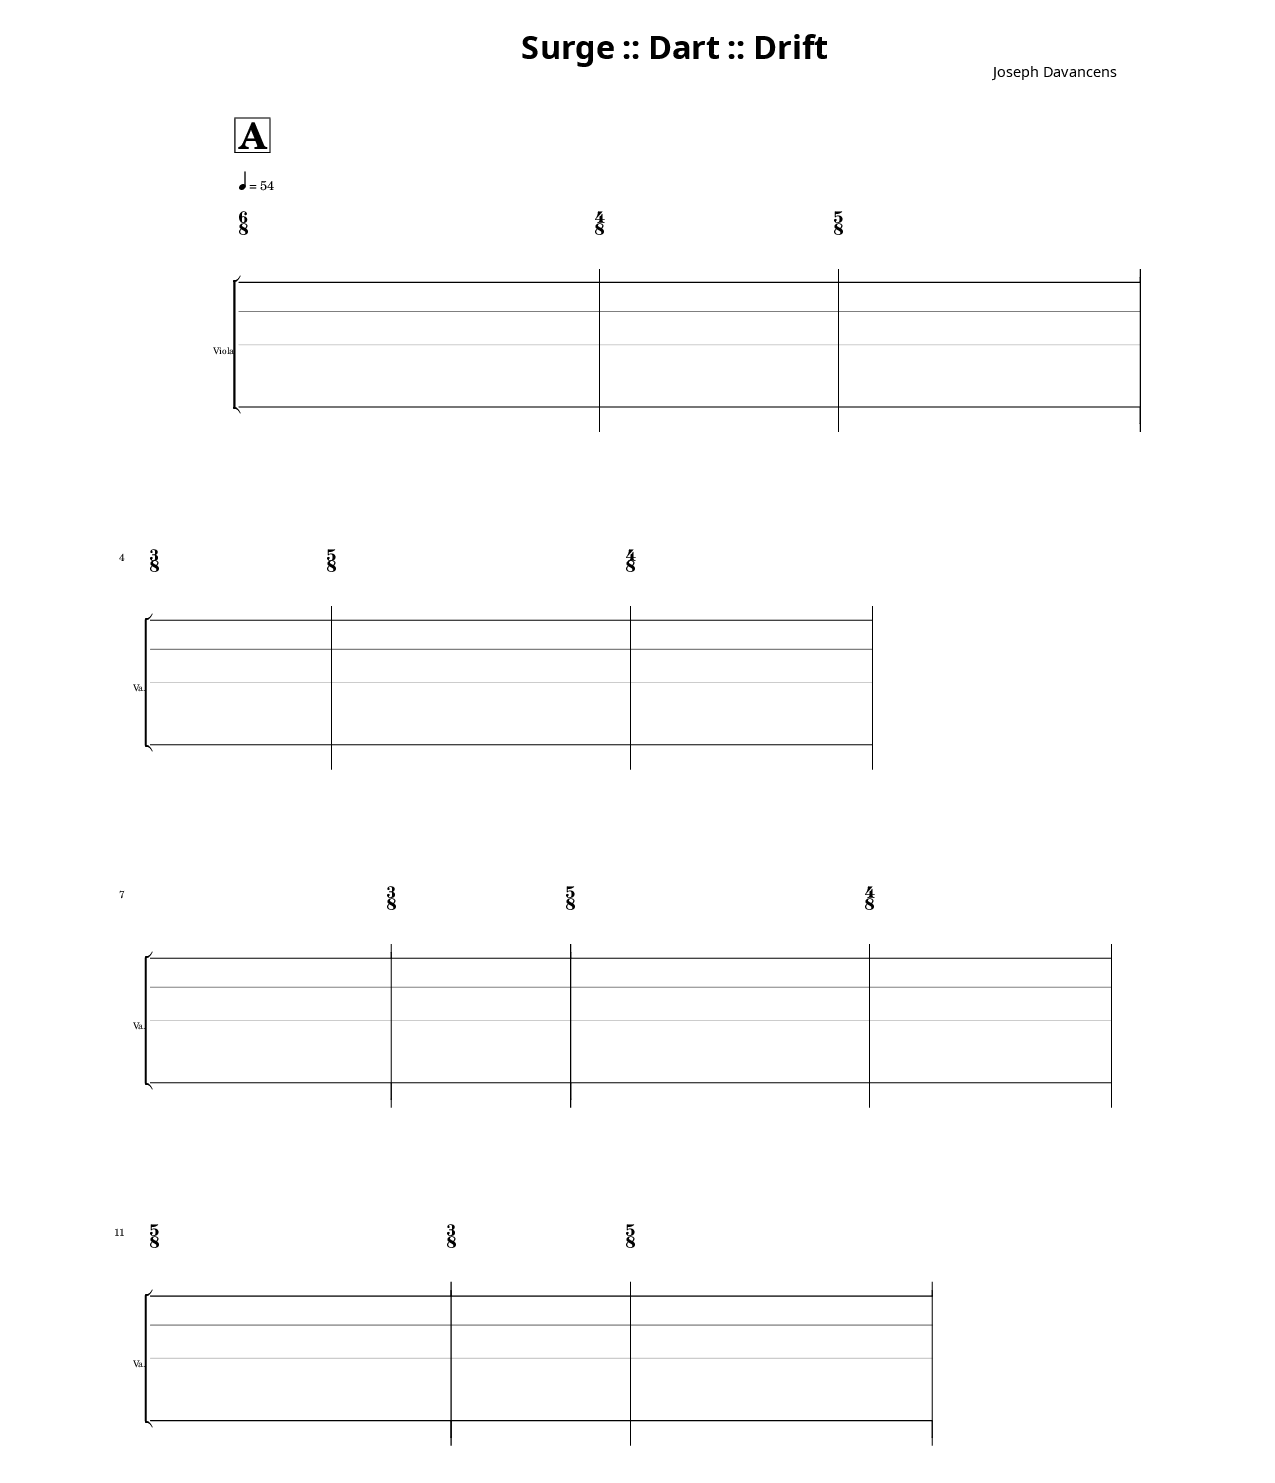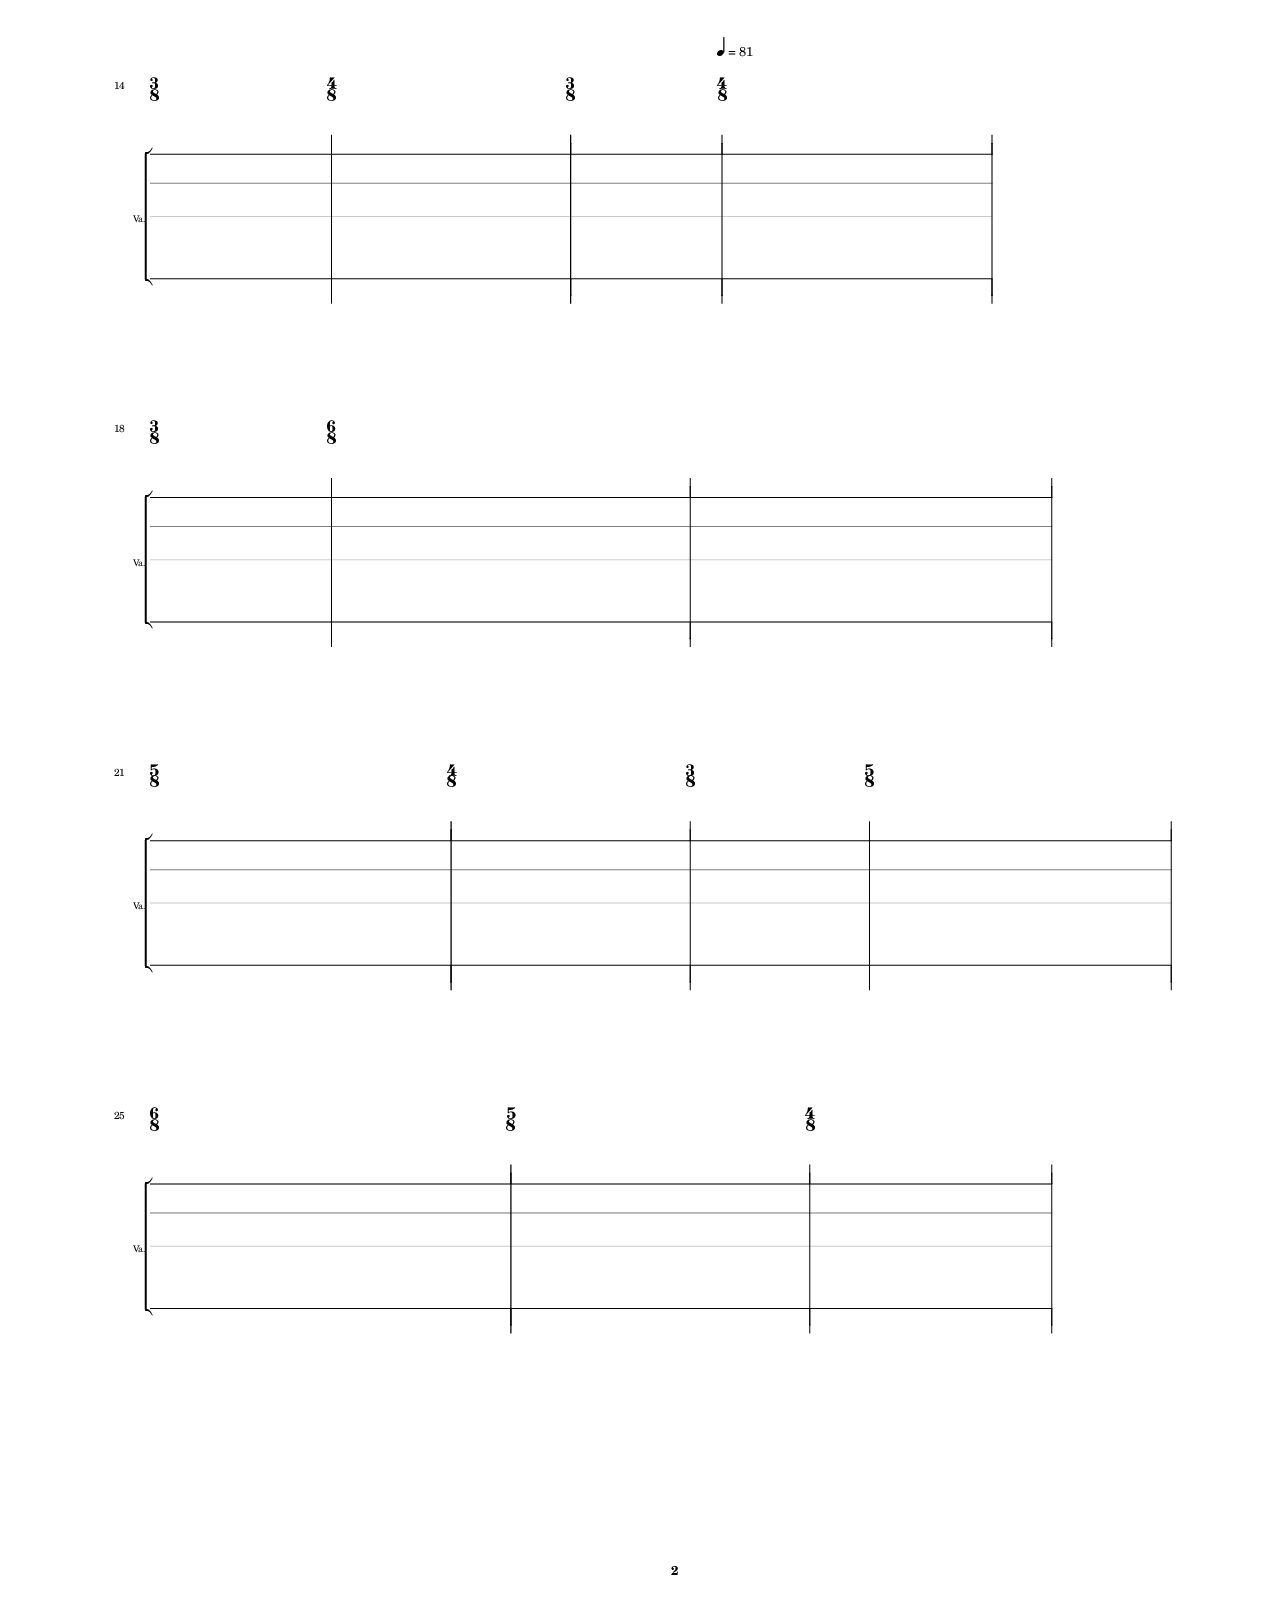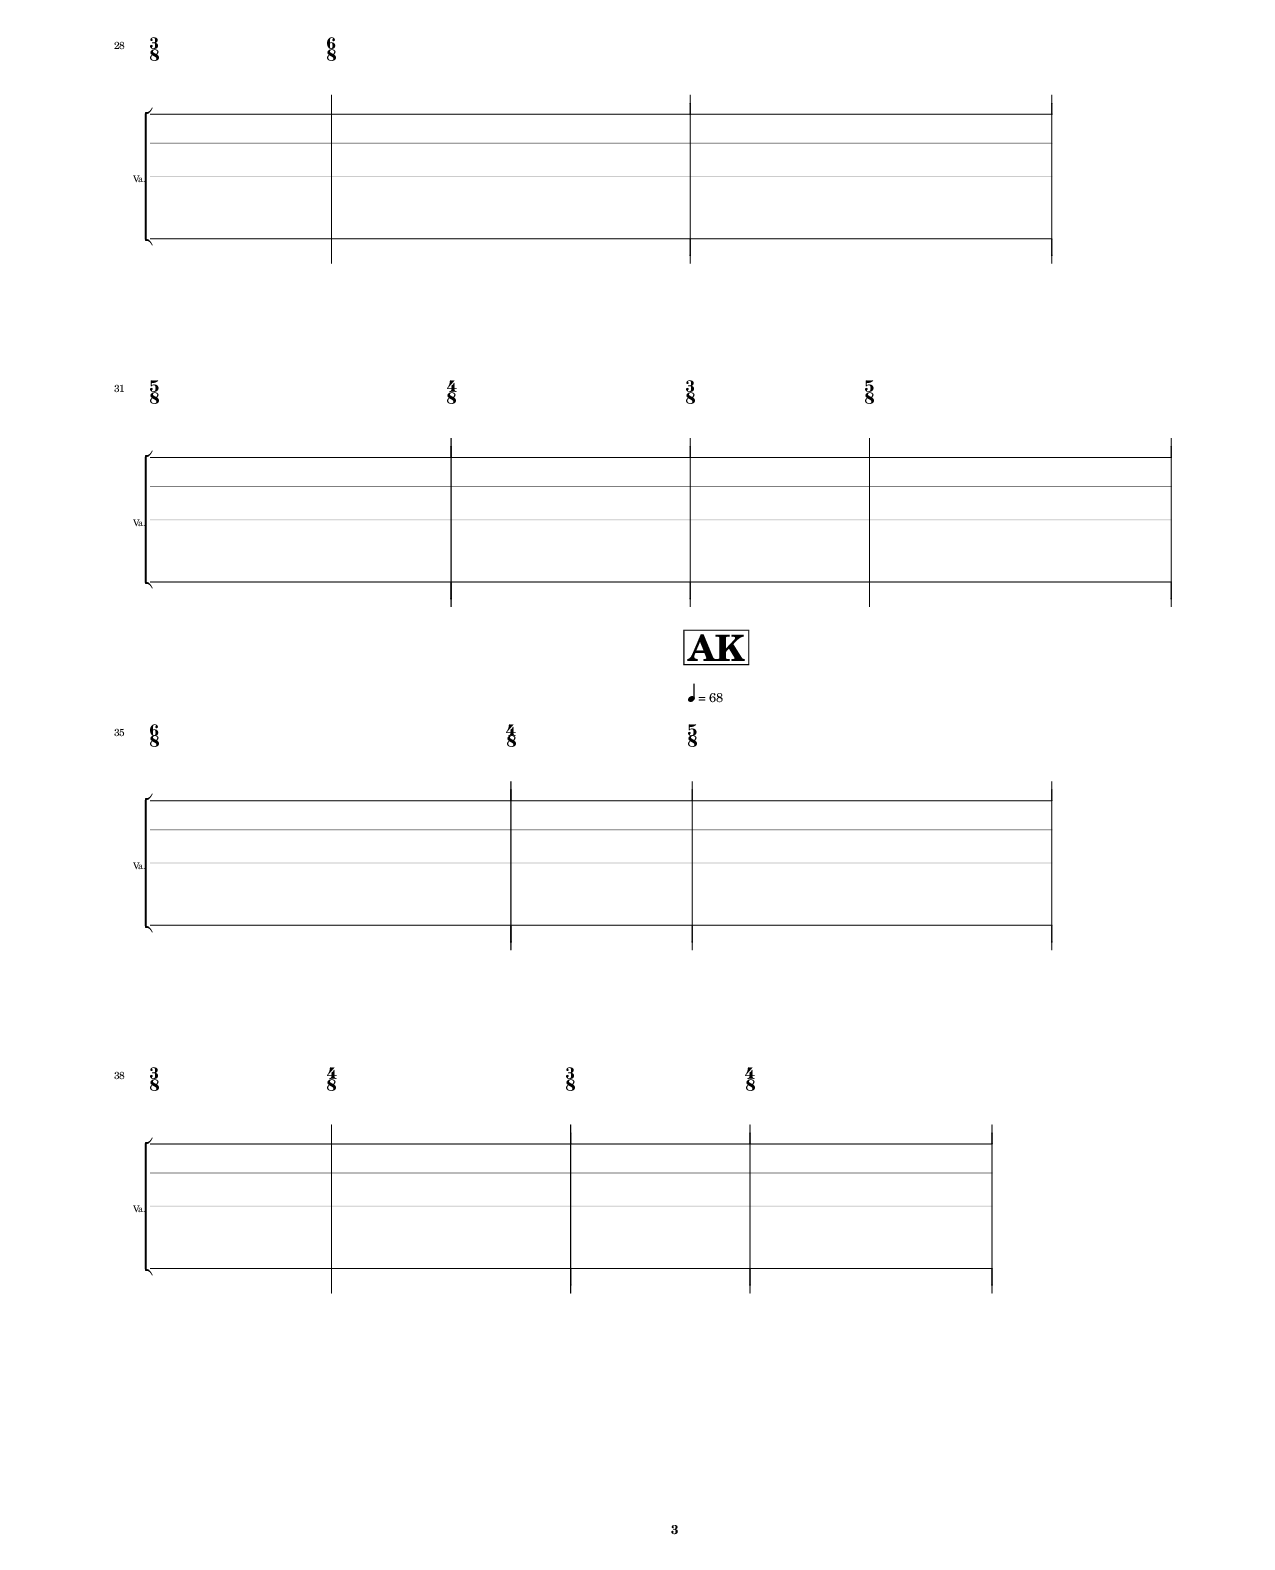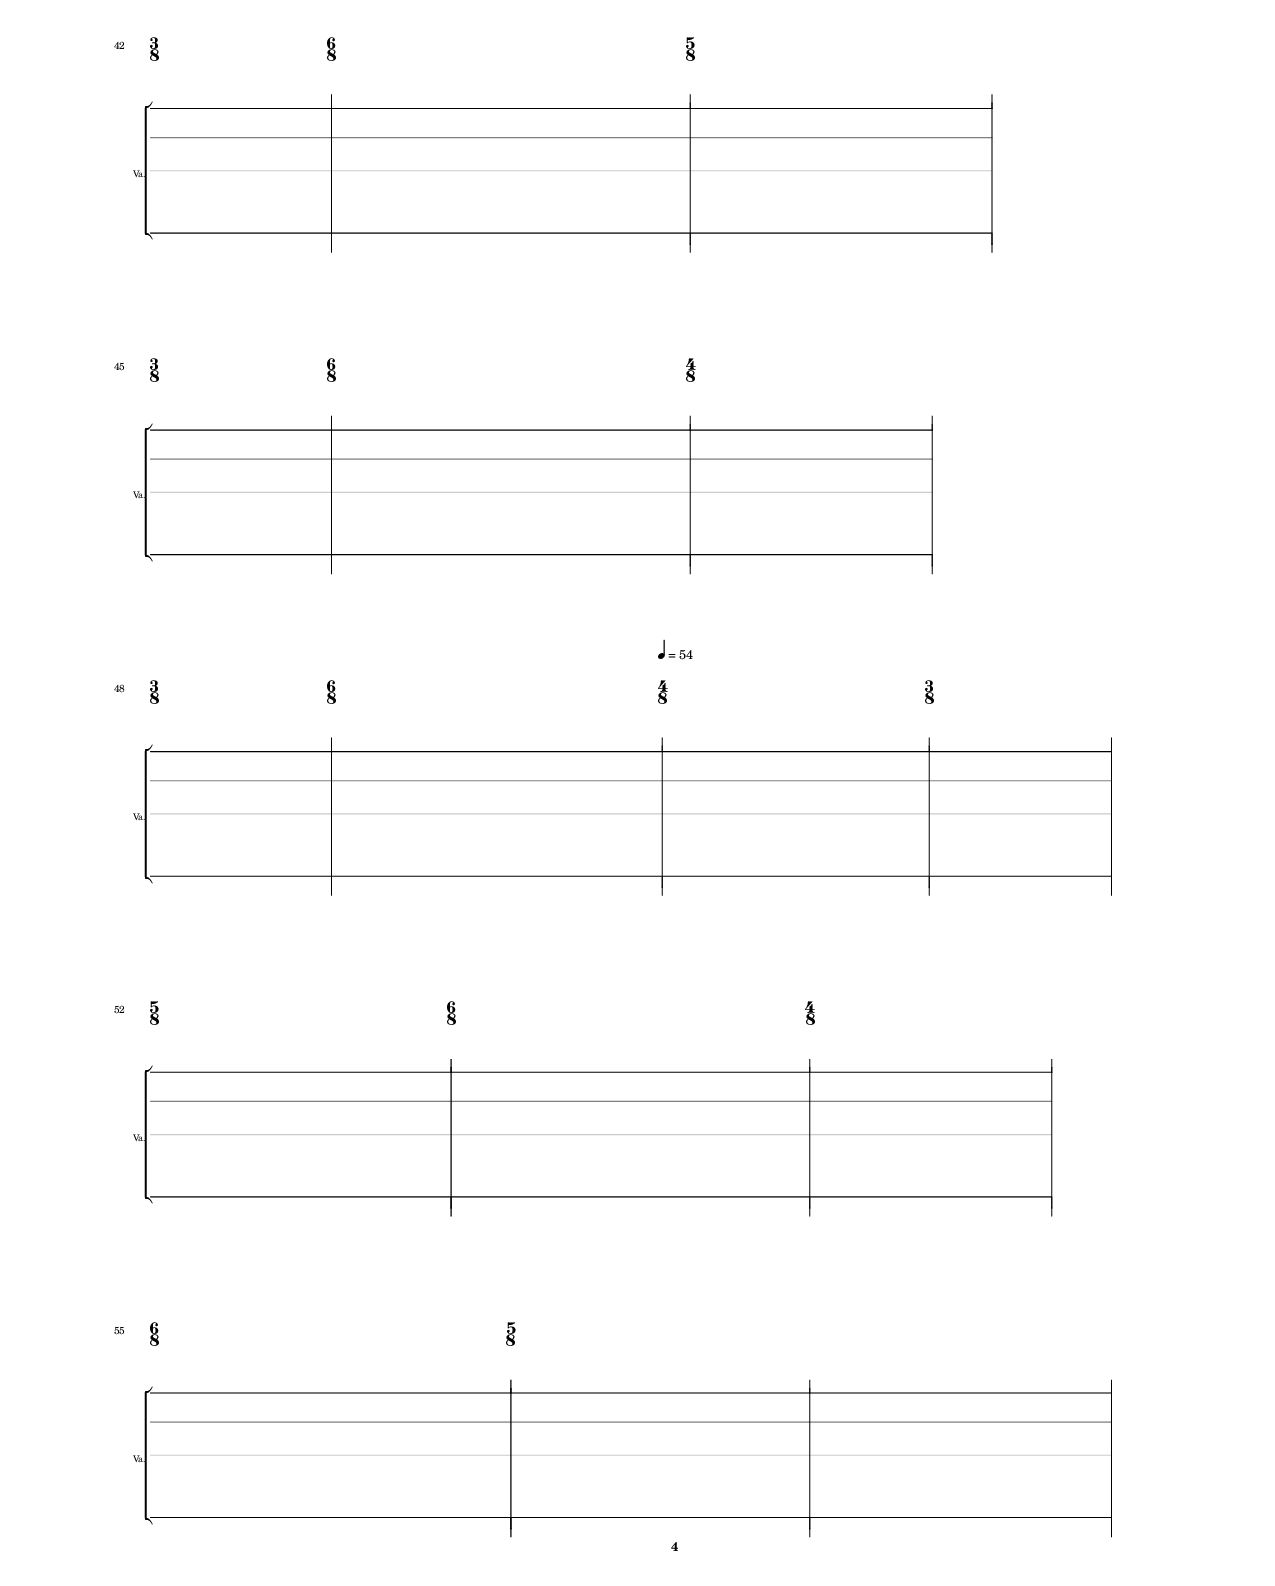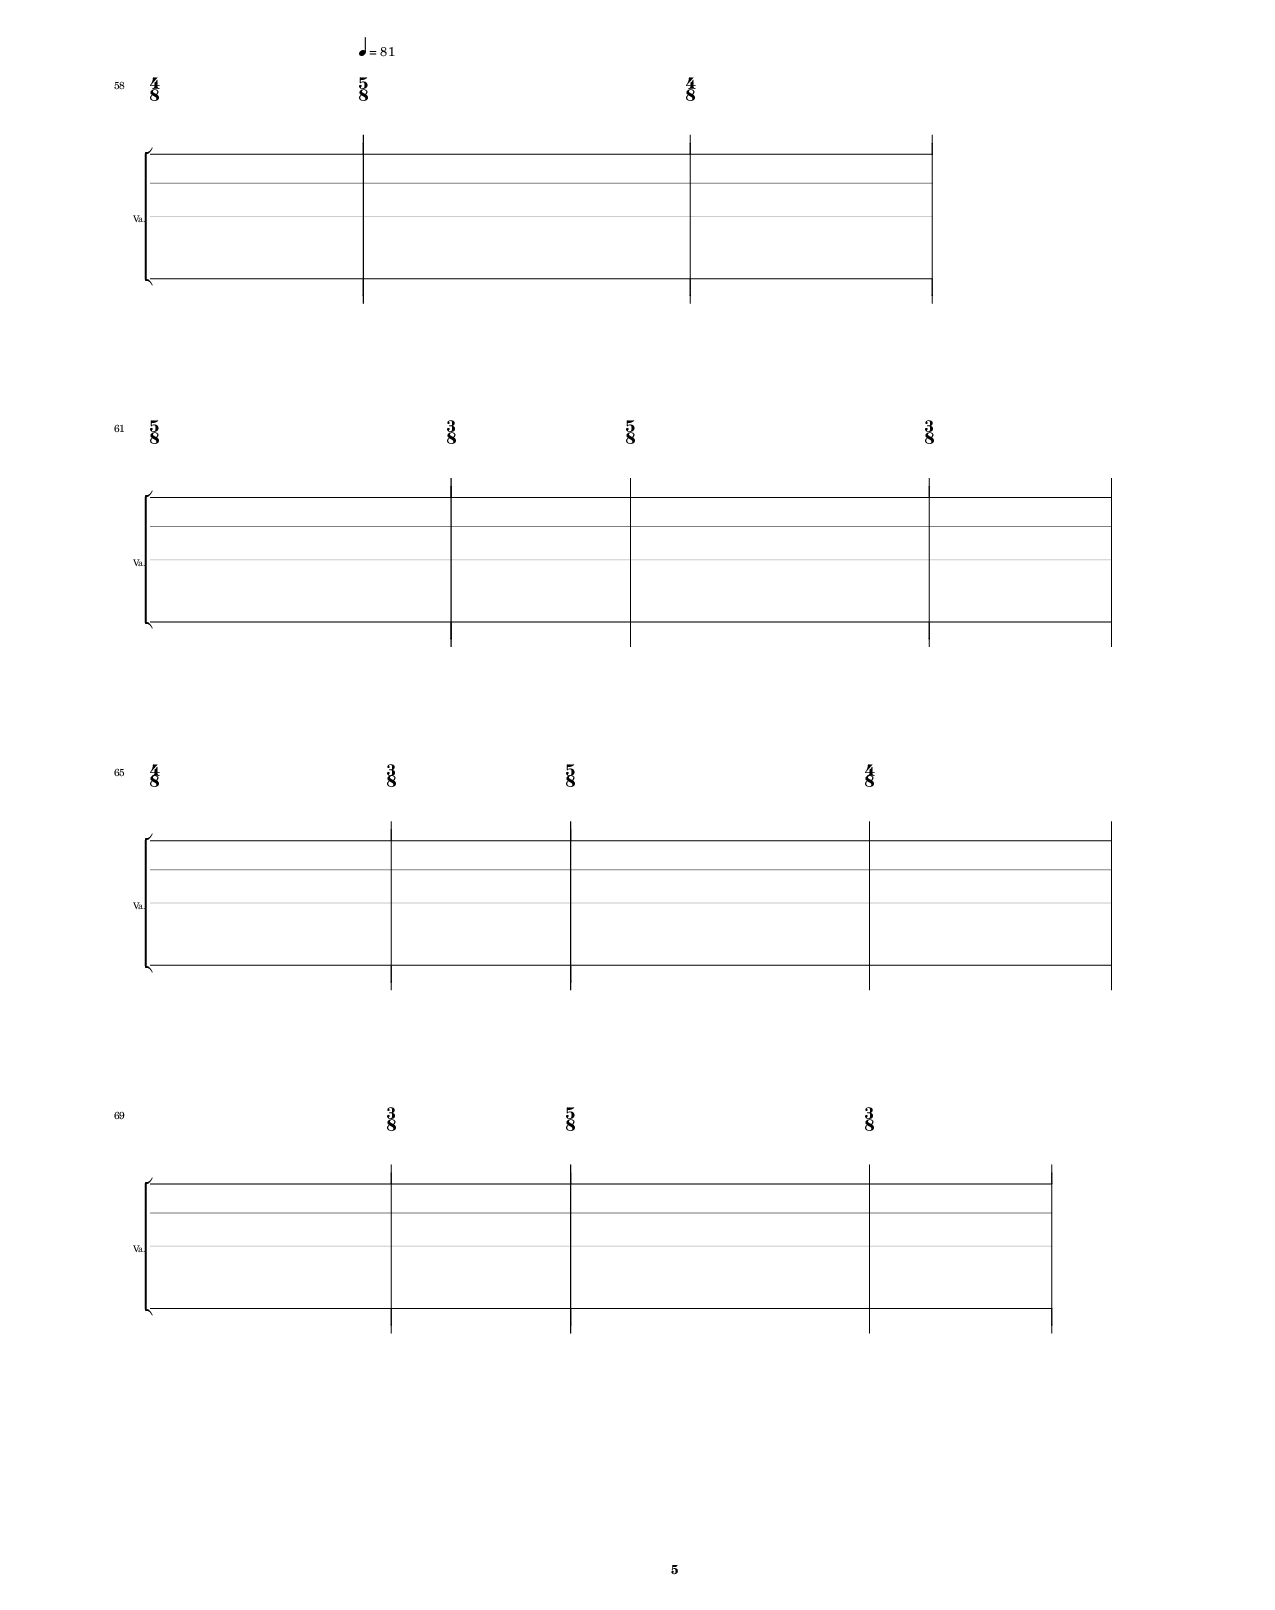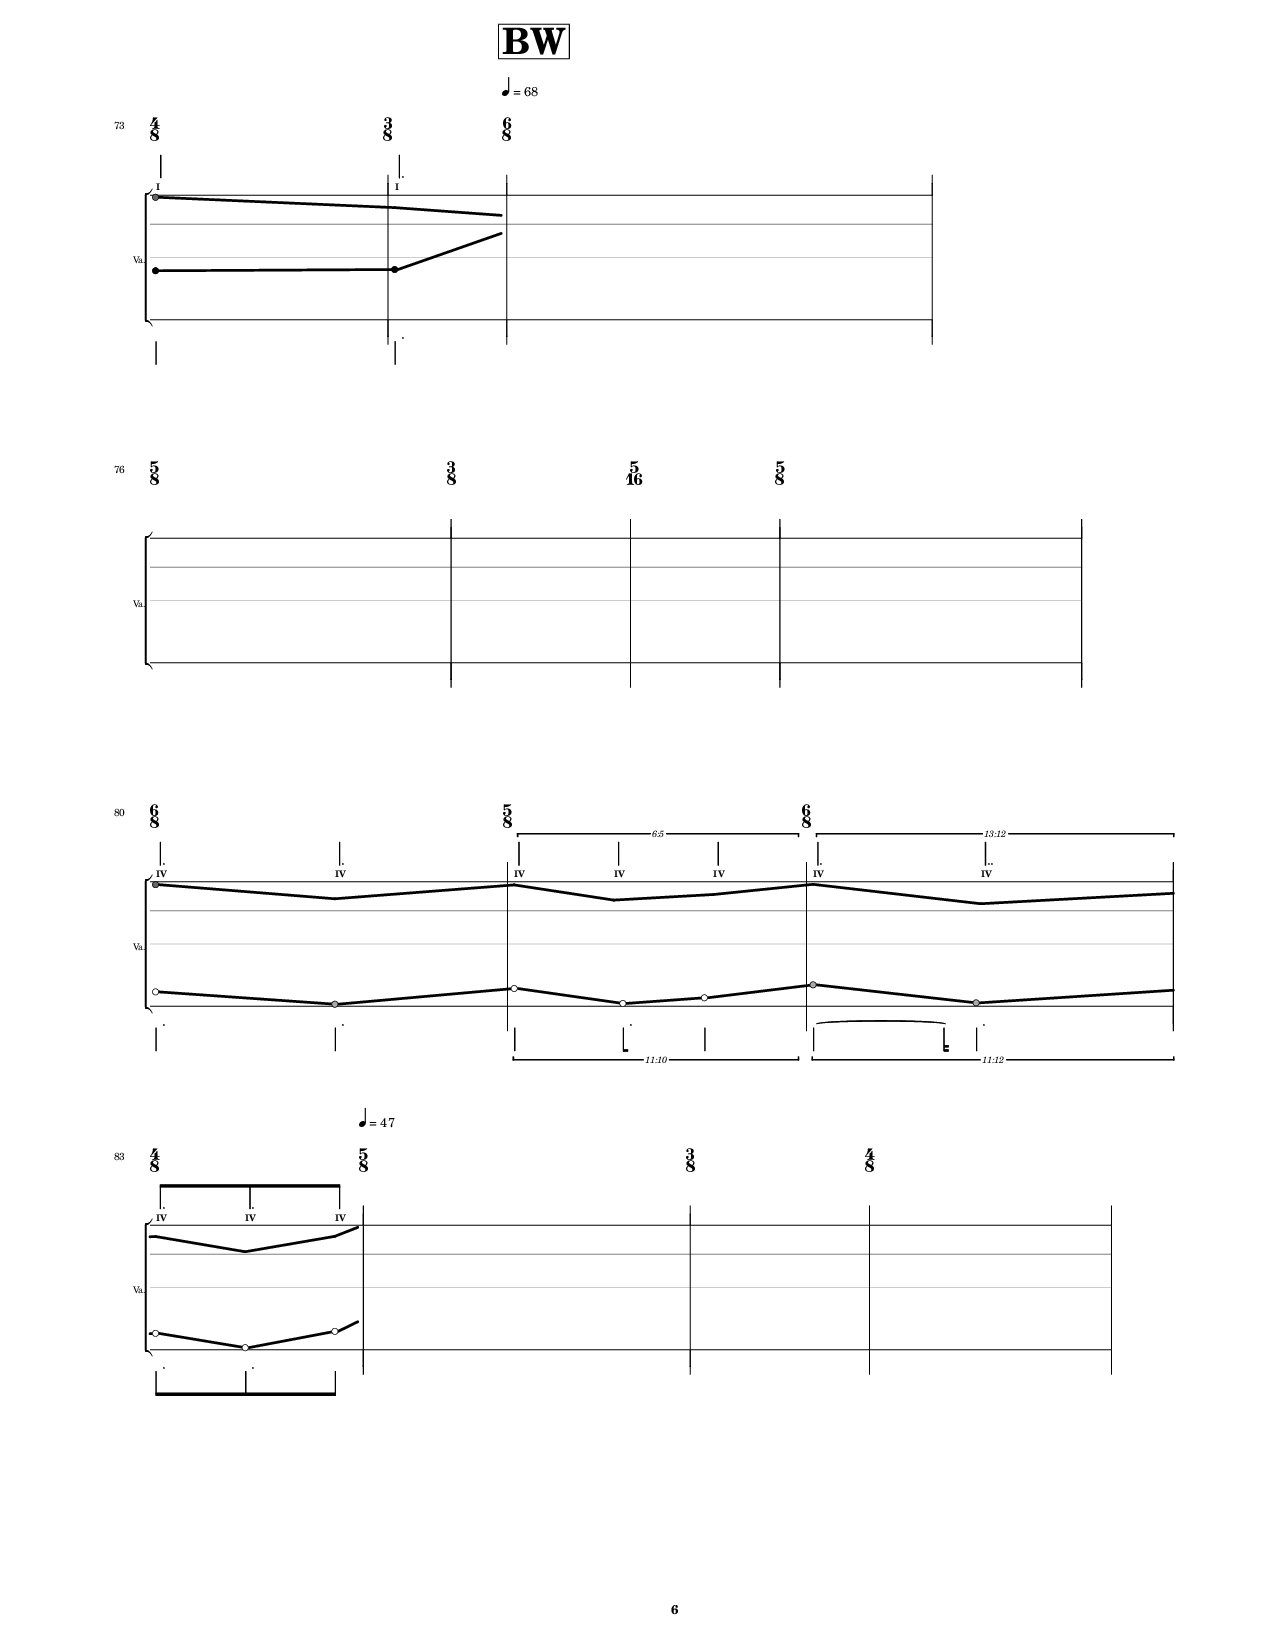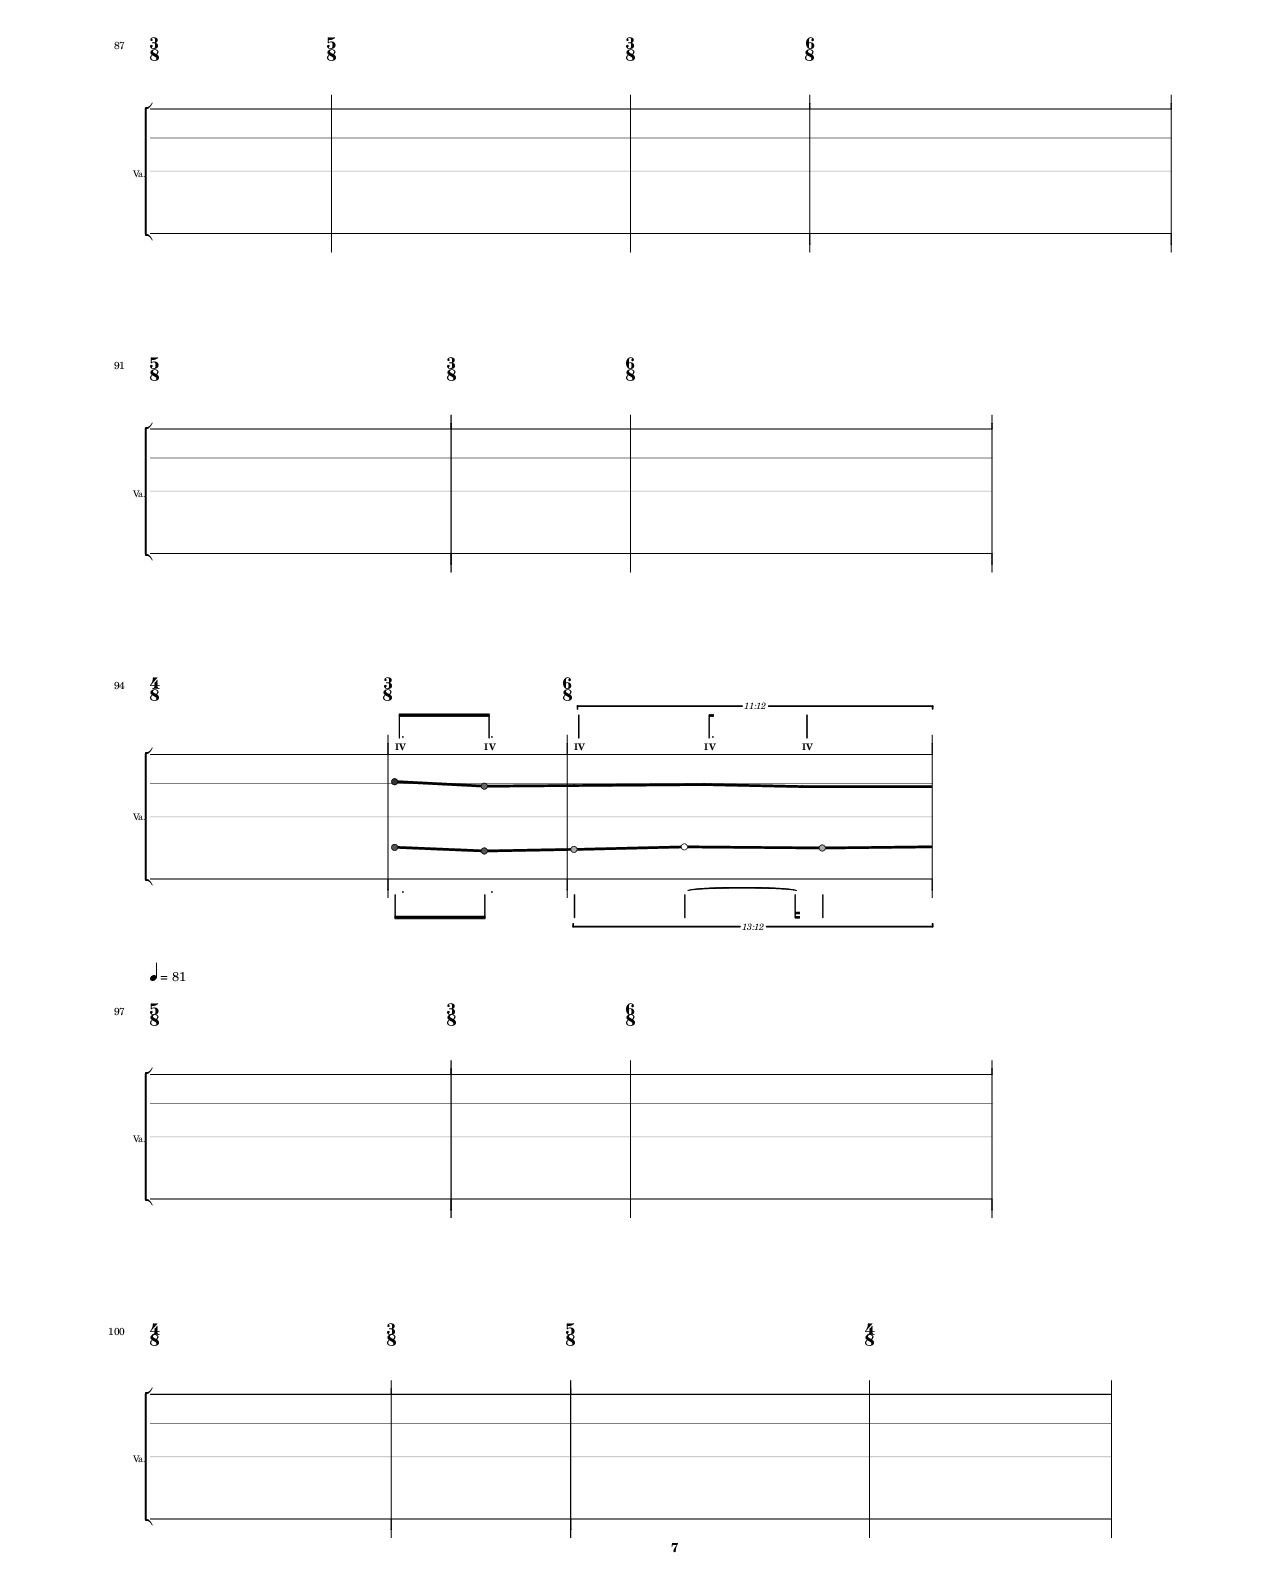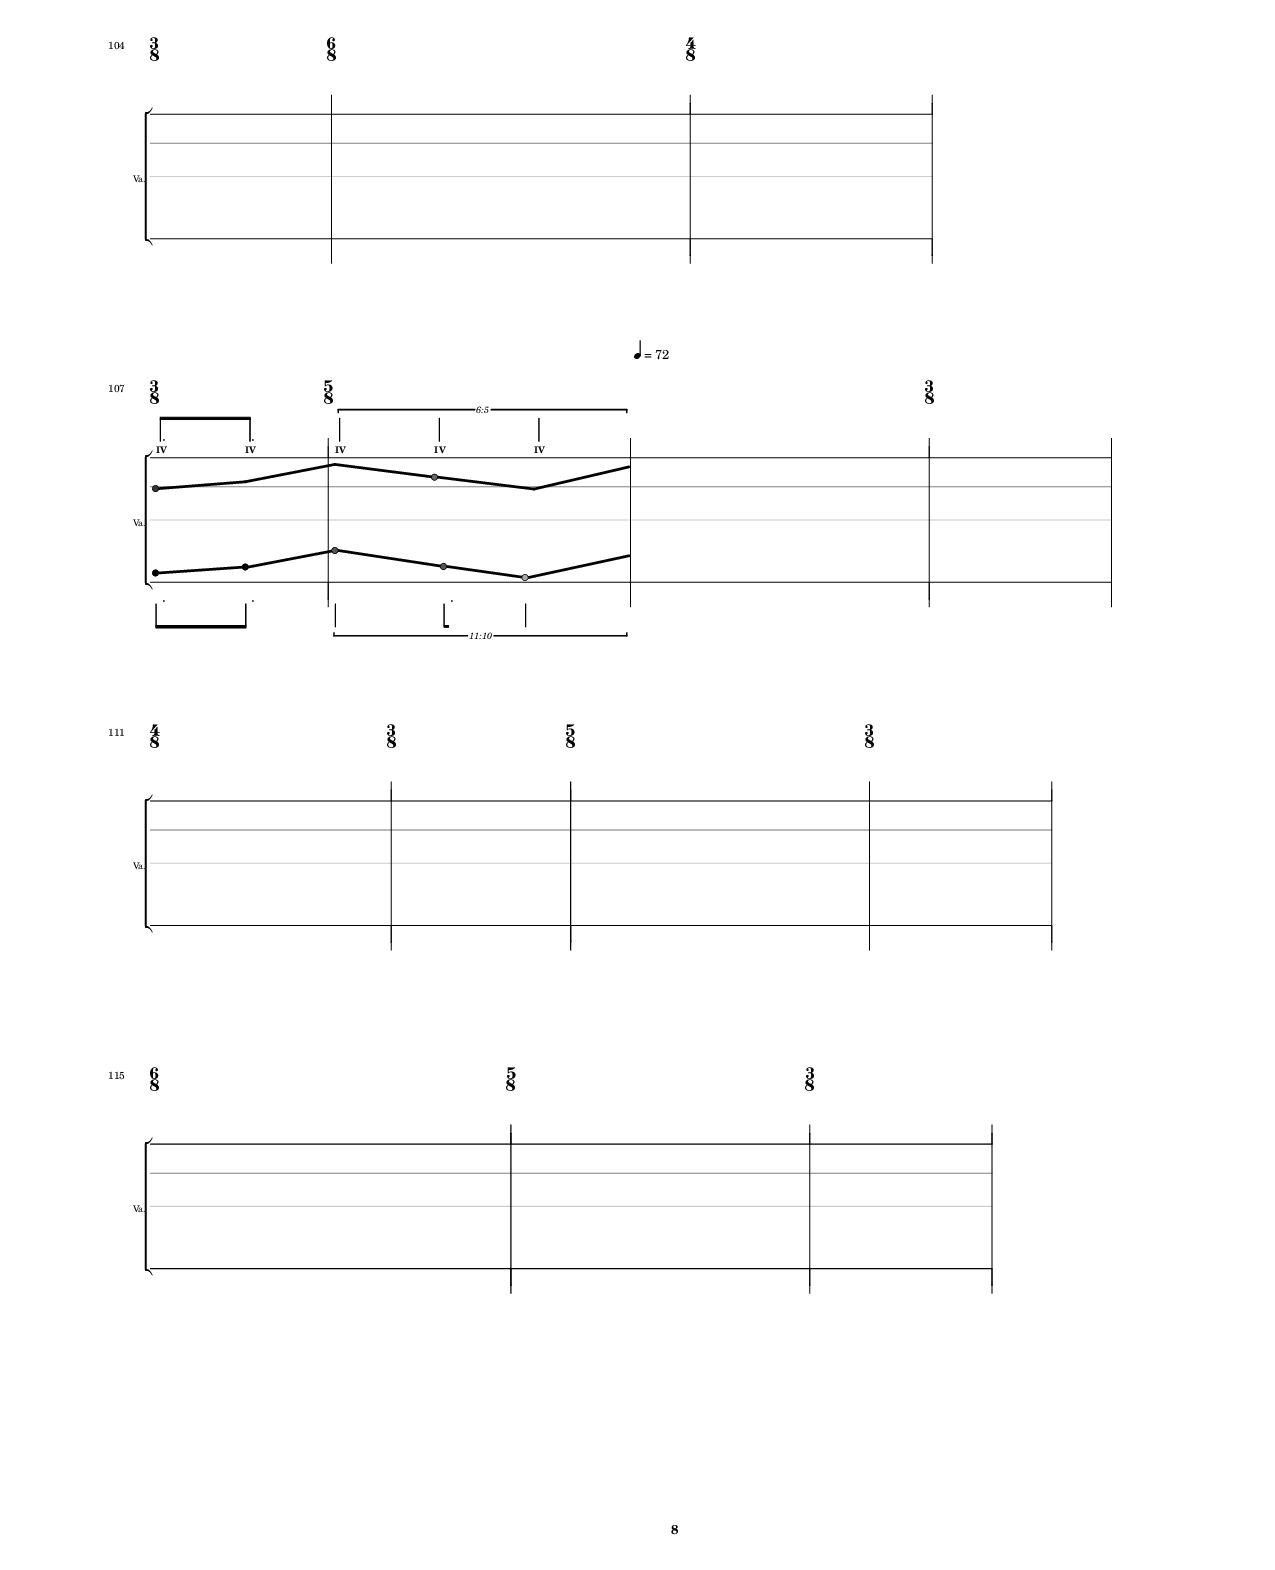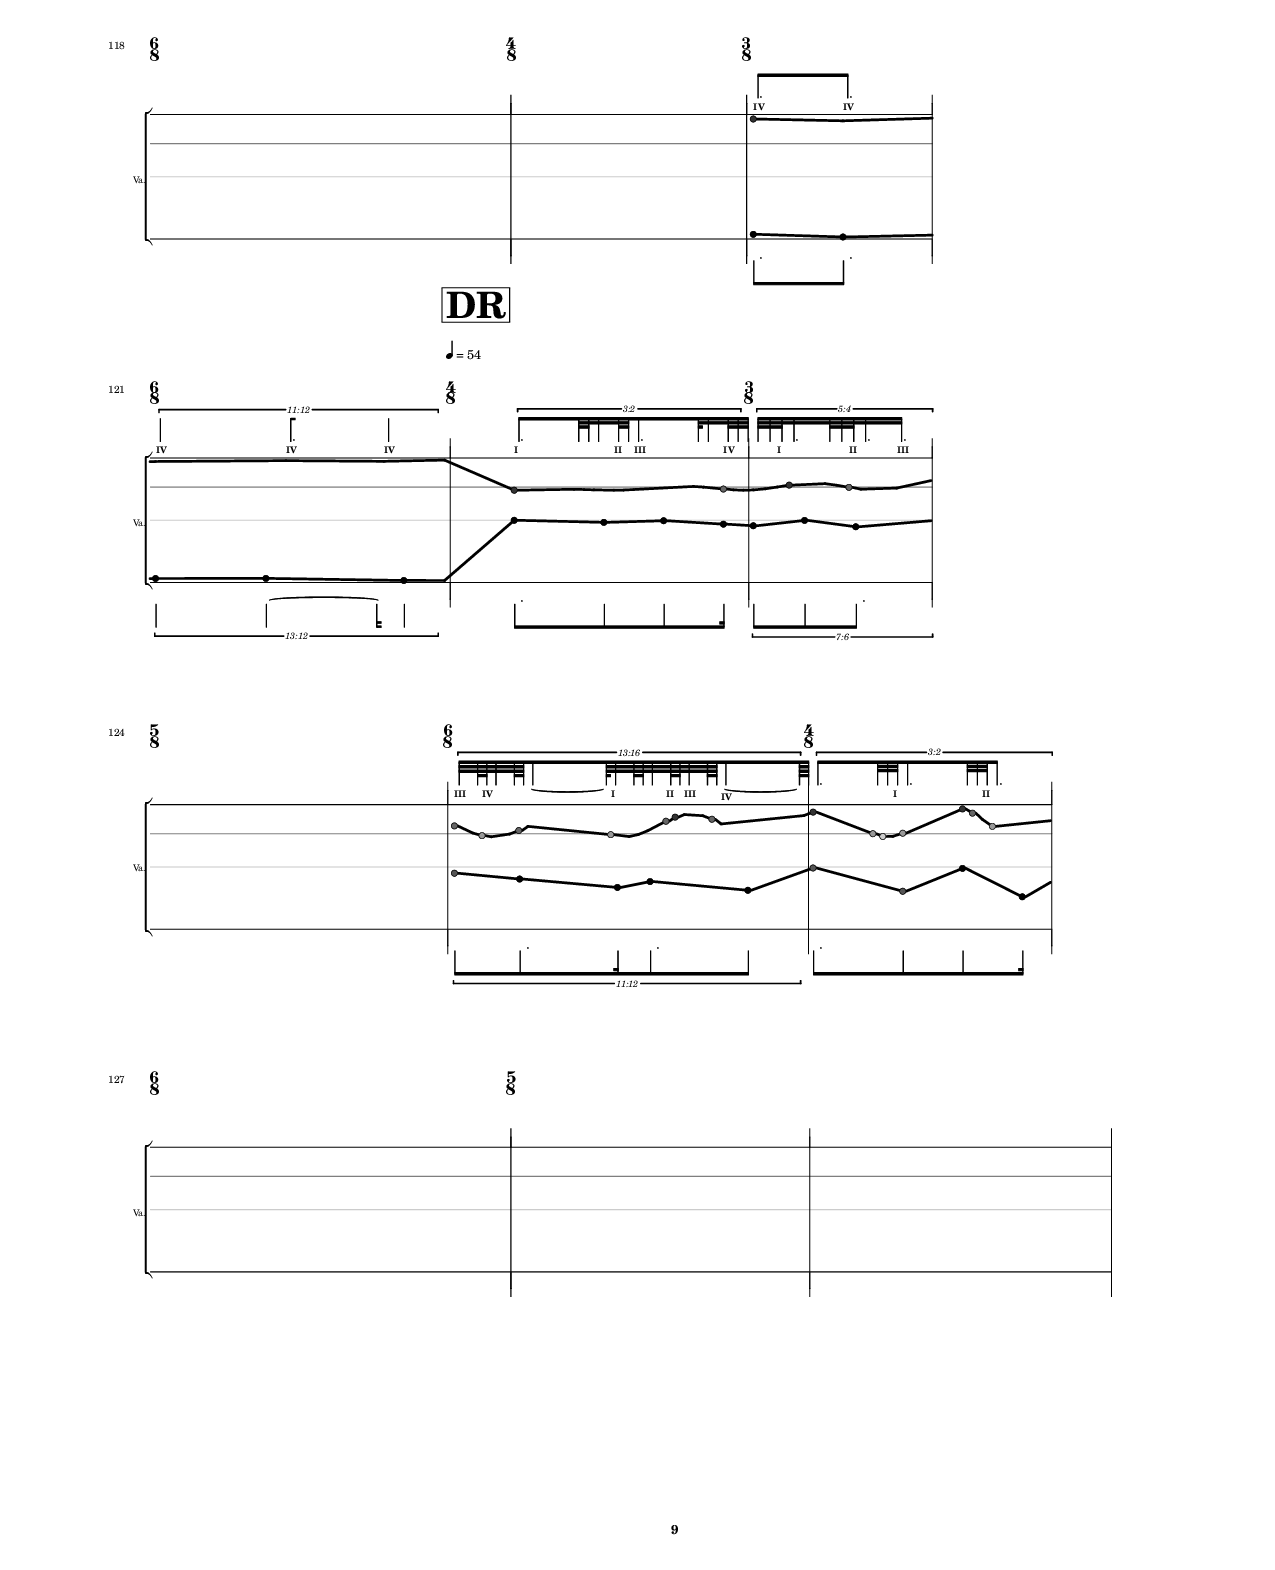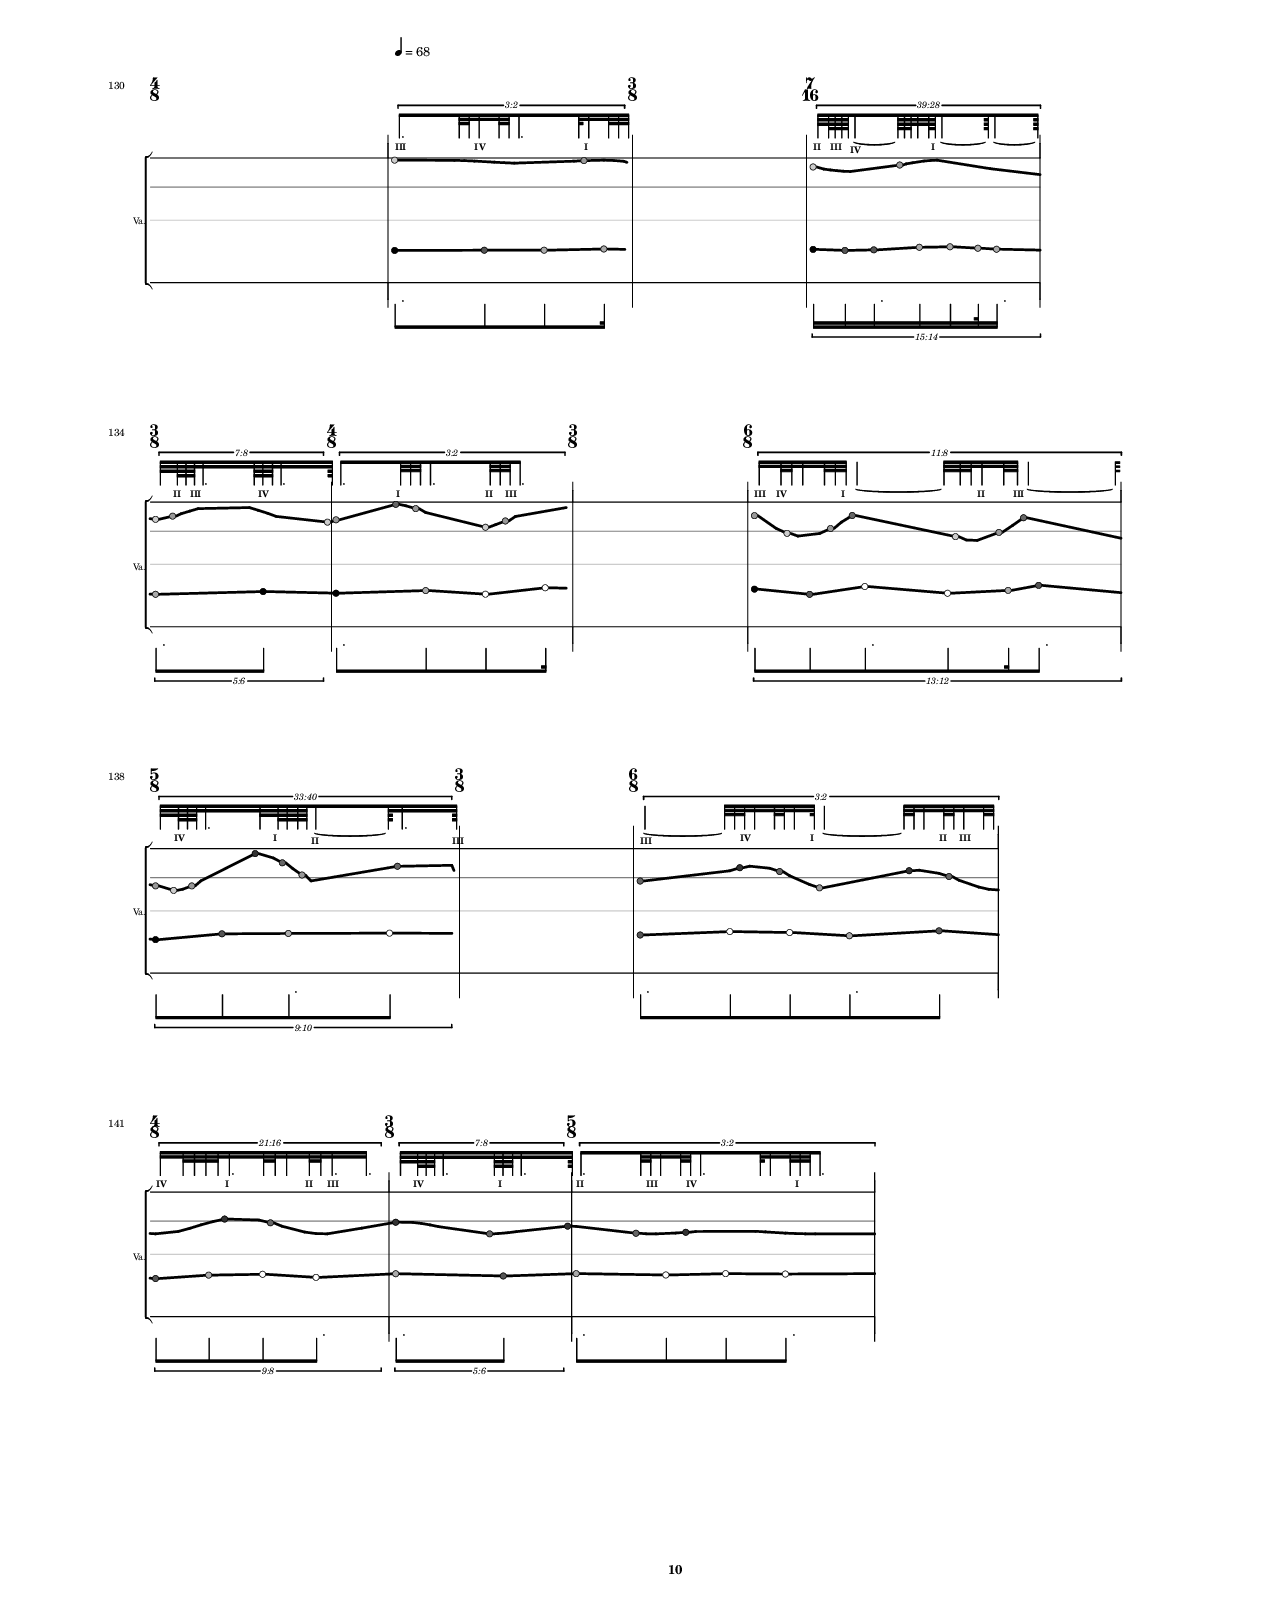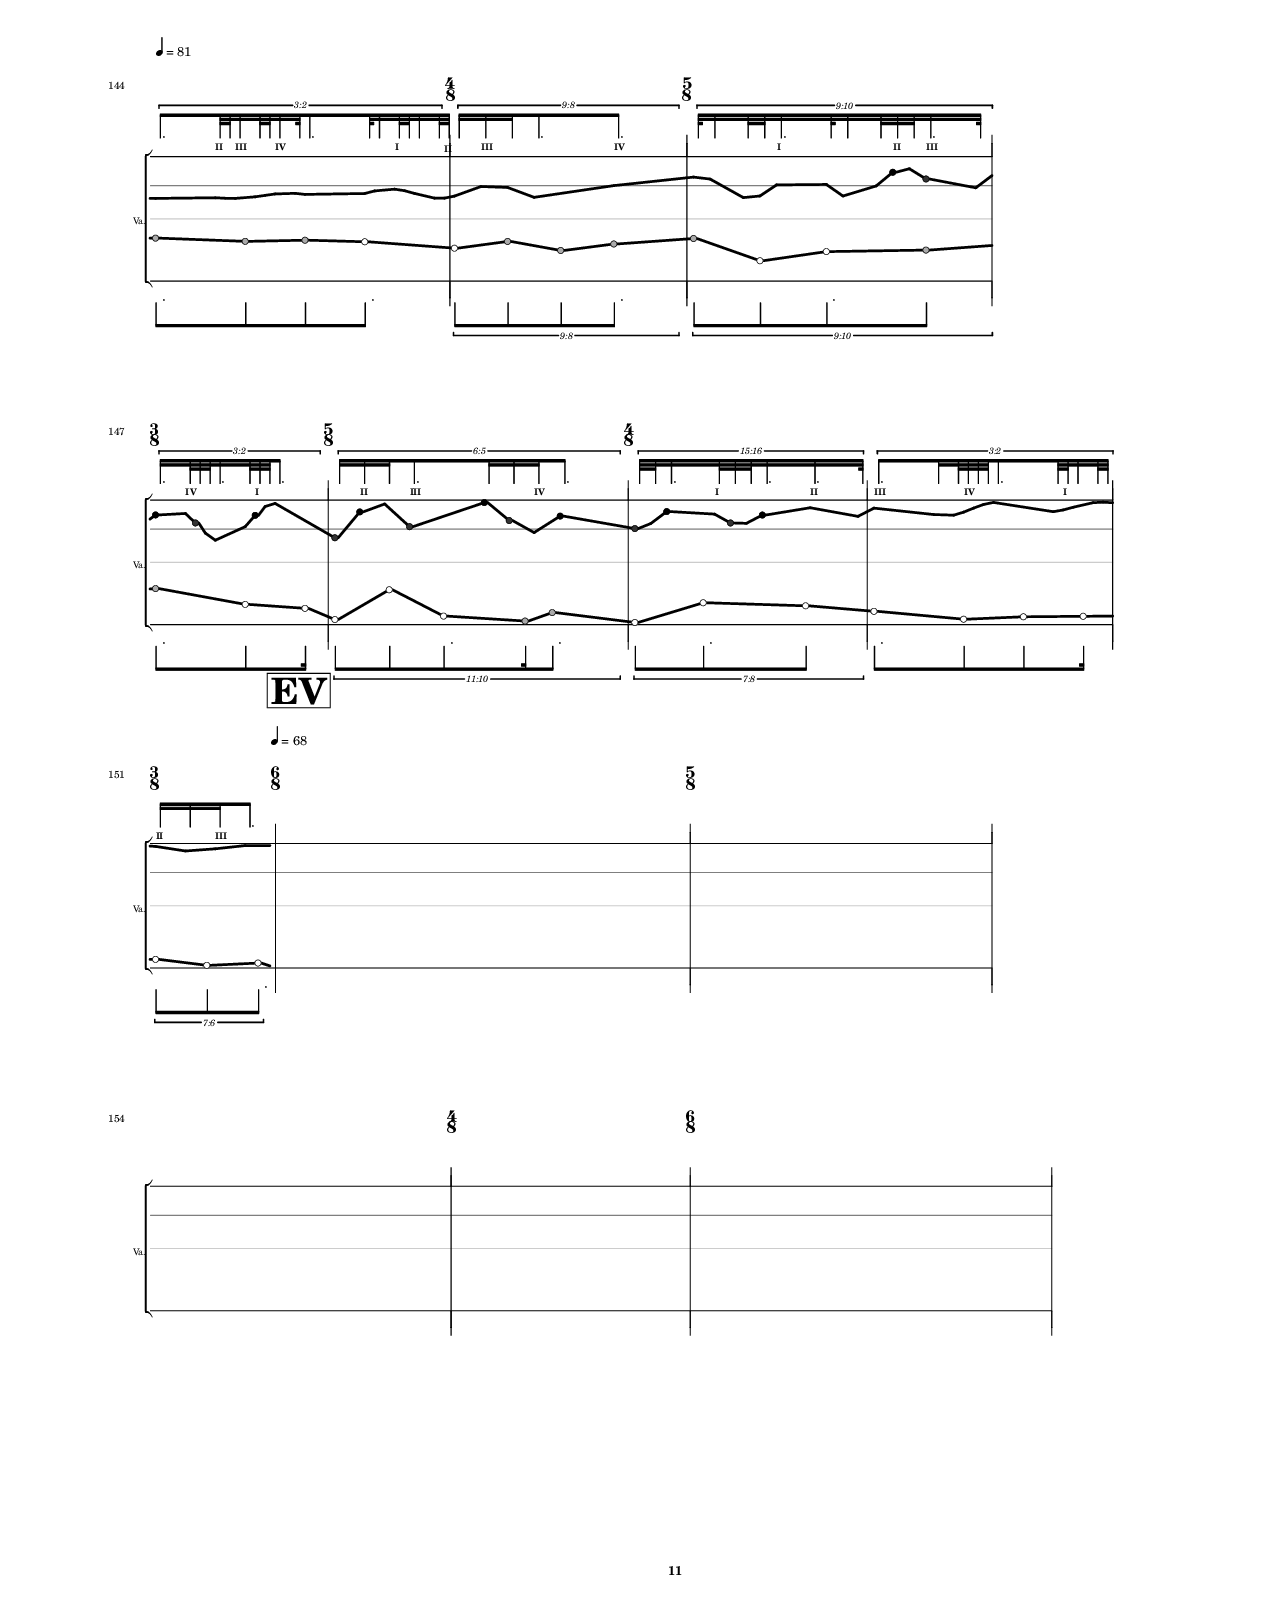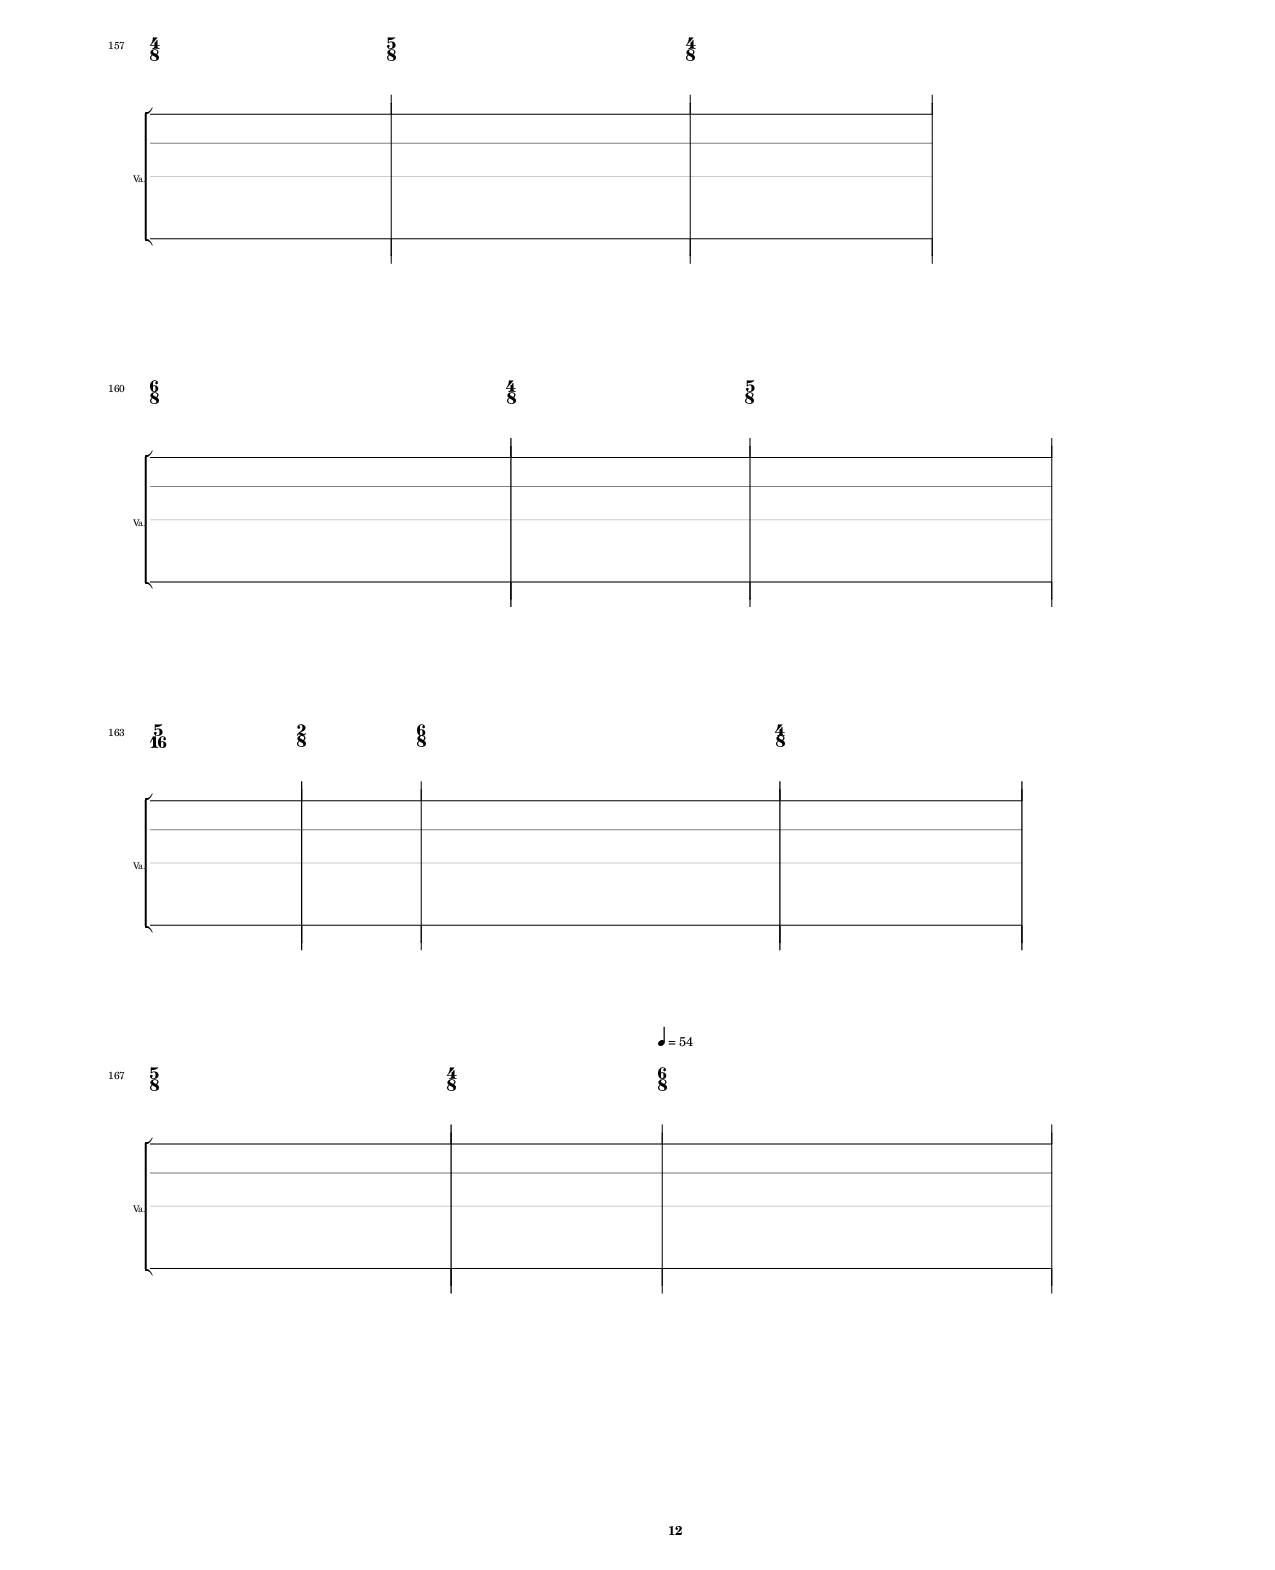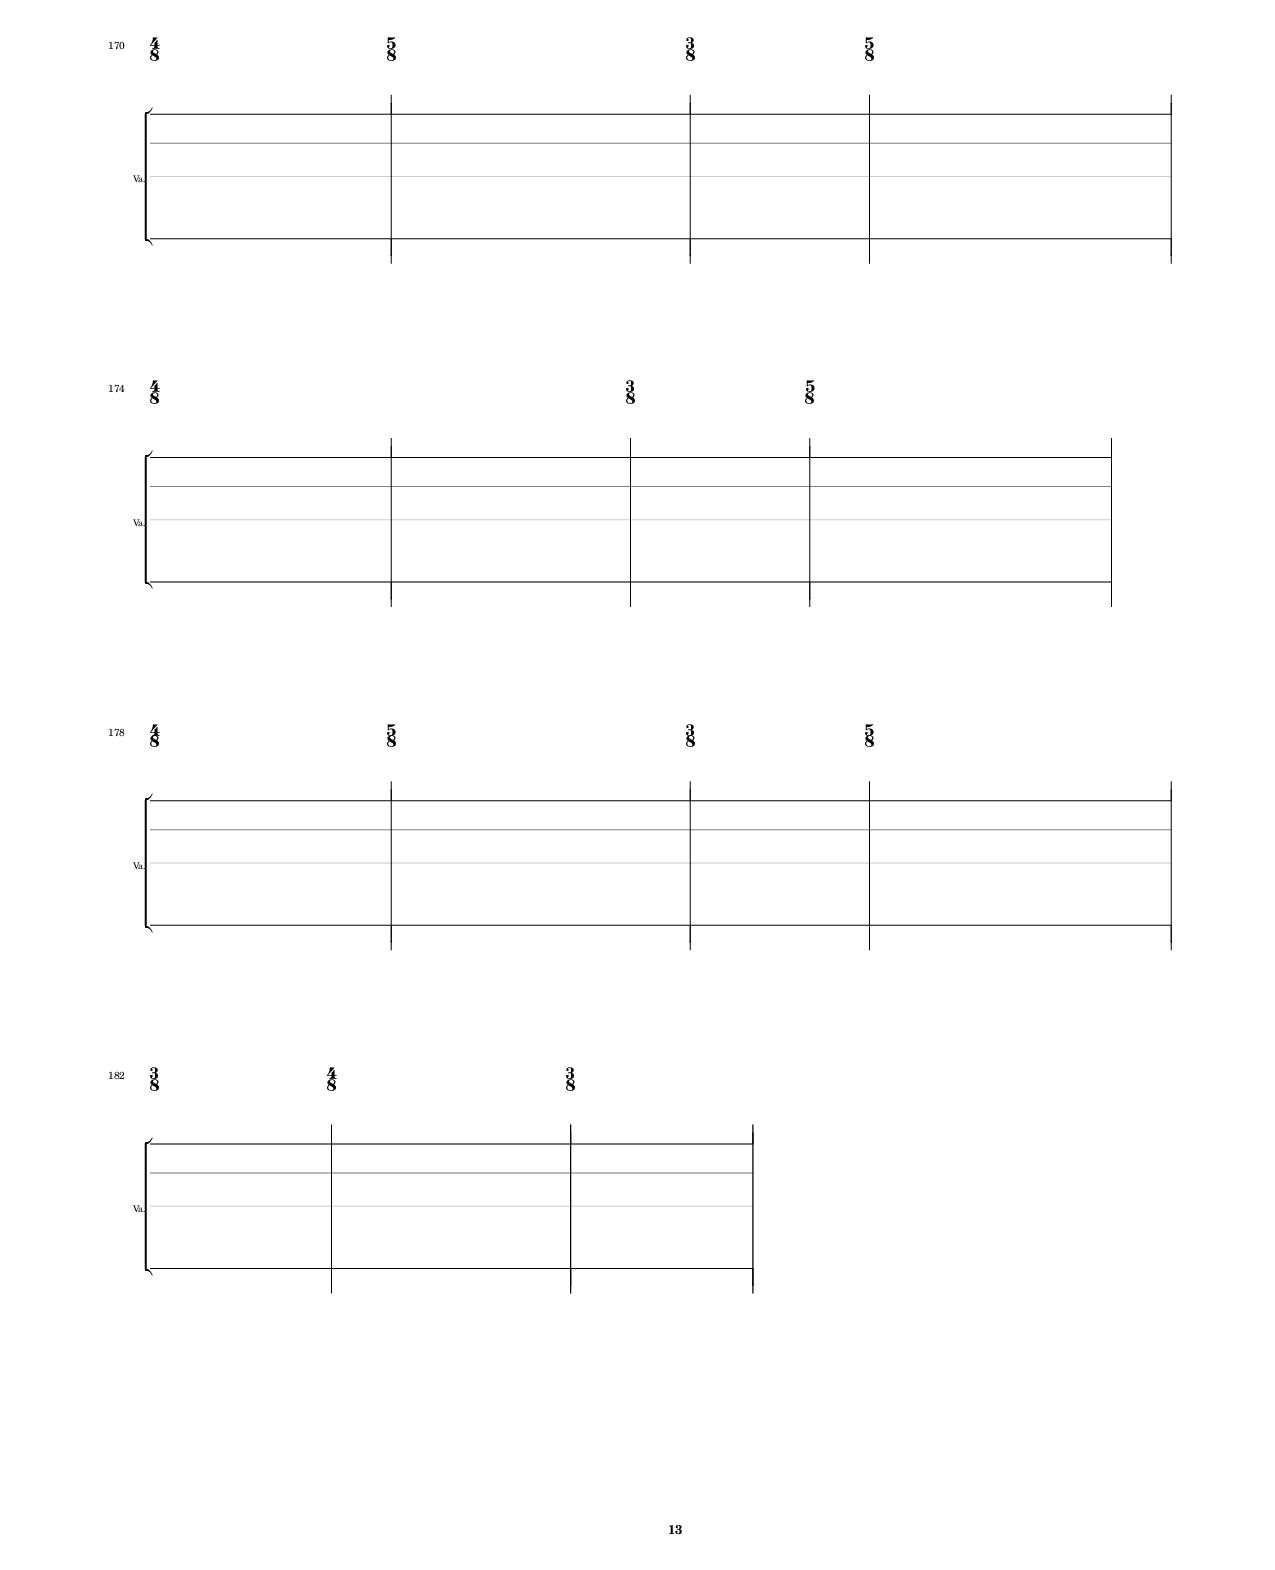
% 2016-04-29 14:57

\version "2.19.29"
\language "english"

#(ly:set-option 'relative-includes #t)

\include "../stylesheets/stylesheet_part.ily"
\include "../stylesheets/path-gliss.ily"
\include "../stylesheets/scheme.ily"
\include "../stylesheets/stencils.ily"

#(set-default-paper-size "letter" 'portrait)
#(set-global-staff-size 8)

\score {
    \context Score = "Score" \with {
        currentBarNumber = #1
        markFormatter = #format-mark-box-alphabet
    } <<
        \context TimeSignatureContext = "Time Signatures and Tempi" {
            {
                \time 6/8
                \tempo 4=54
                \bar ""
                \mark #1
                s1 * 3/4
            }
            {
                \time 4/8
                s1 * 1/2
            }
            {
                \time 5/8
                s1 * 5/8
            }
            {
                \time 3/8
                s1 * 3/8
            }
            {
                \time 5/8
                s1 * 5/8
            }
            {
                \time 4/8
                s1 * 1/2
            }
            {
                s1 * 1/2
            }
            {
                \time 3/8
                s1 * 3/8
            }
            {
                \time 5/8
                s1 * 5/8
            }
            {
                \time 4/8
                s1 * 1/2
            }
            {
                \time 5/8
                s1 * 5/8
            }
            {
                \time 3/8
                s1 * 3/8
            }
            {
                \time 5/8
                s1 * 5/8
            }
            {
                \time 3/8
                s1 * 3/8
            }
            {
                \time 4/8
                s1 * 1/2
            }
            {
                \time 3/8
                s1 * 3/8
            }
            {
                \time 4/8
                \tempo 4=81
                s1 * 1/2
            }
            {
                \time 3/8
                s1 * 3/8
            }
            {
                \time 6/8
                s1 * 3/4
            }
            {
                s1 * 3/4
            }
            {
                \time 5/8
                s1 * 5/8
            }
            {
                \time 4/8
                s1 * 1/2
            }
            {
                \time 3/8
                s1 * 3/8
            }
            {
                \time 5/8
                s1 * 5/8
            }
            {
                \time 6/8
                s1 * 3/4
            }
            {
                \time 5/8
                s1 * 5/8
            }
            {
                \time 4/8
                s1 * 1/2
            }
            {
                \time 3/8
                s1 * 3/8
            }
            {
                \time 6/8
                s1 * 3/4
            }
            {
                s1 * 3/4
            }
            {
                \time 5/8
                s1 * 5/8
            }
            {
                \time 4/8
                s1 * 1/2
            }
            {
                \time 3/8
                s1 * 3/8
            }
            {
                \time 5/8
                s1 * 5/8
            }
            {
                \time 6/8
                s1 * 3/4
            }
            {
                \time 4/8
                s1 * 1/2
            }
            {
                \time 5/8
                \tempo 4=68
                \mark #37
                s1 * 5/8
            }
            {
                \time 3/8
                s1 * 3/8
            }
            {
                \time 4/8
                s1 * 1/2
            }
            {
                \time 3/8
                s1 * 3/8
            }
            {
                \time 4/8
                s1 * 1/2
            }
            {
                \time 3/8
                s1 * 3/8
            }
            {
                \time 6/8
                s1 * 3/4
            }
            {
                \time 5/8
                s1 * 5/8
            }
            {
                \time 3/8
                s1 * 3/8
            }
            {
                \time 6/8
                s1 * 3/4
            }
            {
                \time 4/8
                s1 * 1/2
            }
            {
                \time 3/8
                s1 * 3/8
            }
            {
                \time 6/8
                s1 * 3/4
            }
            {
                \time 4/8
                \tempo 4=54
                s1 * 1/2
            }
            {
                \time 3/8
                s1 * 3/8
            }
            {
                \time 5/8
                s1 * 5/8
            }
            {
                \time 6/8
                s1 * 3/4
            }
            {
                \time 4/8
                s1 * 1/2
            }
            {
                \time 6/8
                s1 * 3/4
            }
            {
                \time 5/8
                s1 * 5/8
            }
            {
                s1 * 5/8
            }
            {
                \time 4/8
                s1 * 1/2
            }
            {
                \time 5/8
                \tempo 4=81
                s1 * 5/8
            }
            {
                \time 4/8
                s1 * 1/2
            }
            {
                \time 5/8
                s1 * 5/8
            }
            {
                \time 3/8
                s1 * 3/8
            }
            {
                \time 5/8
                s1 * 5/8
            }
            {
                \time 3/8
                s1 * 3/8
            }
            {
                \time 4/8
                s1 * 1/2
            }
            {
                \time 3/8
                s1 * 3/8
            }
            {
                \time 5/8
                s1 * 5/8
            }
            {
                \time 4/8
                s1 * 1/2
            }
            {
                s1 * 1/2
            }
            {
                \time 3/8
                s1 * 3/8
            }
            {
                \time 5/8
                s1 * 5/8
            }
            {
                \time 3/8
                s1 * 3/8
            }
            {
                \time 4/8
                s1 * 1/2
            }
            {
                \time 3/8
                s1 * 3/8
            }
            {
                \time 6/8
                \tempo 4=68
                \mark #75
                s1 * 3/4
            }
            {
                \time 5/8
                s1 * 5/8
            }
            {
                \time 3/8
                s1 * 3/8
            }
            {
                \time 5/16
                s1 * 5/16
            }
            {
                \time 5/8
                s1 * 5/8
            }
            {
                \time 6/8
                s1 * 3/4
            }
            {
                \time 5/8
                s1 * 5/8
            }
            {
                \time 6/8
                s1 * 3/4
            }
            {
                \time 4/8
                s1 * 1/2
            }
            {
                \time 5/8
                \tempo 4=47
                s1 * 5/8
            }
            {
                \time 3/8
                s1 * 3/8
            }
            {
                \time 4/8
                s1 * 1/2
            }
            {
                \time 3/8
                s1 * 3/8
            }
            {
                \time 5/8
                s1 * 5/8
            }
            {
                \time 3/8
                s1 * 3/8
            }
            {
                \time 6/8
                s1 * 3/4
            }
            {
                \time 5/8
                s1 * 5/8
            }
            {
                \time 3/8
                s1 * 3/8
            }
            {
                \time 6/8
                s1 * 3/4
            }
            {
                \time 4/8
                s1 * 1/2
            }
            {
                \time 3/8
                s1 * 3/8
            }
            {
                \time 6/8
                s1 * 3/4
            }
            {
                \time 5/8
                \tempo 4=81
                s1 * 5/8
            }
            {
                \time 3/8
                s1 * 3/8
            }
            {
                \time 6/8
                s1 * 3/4
            }
            {
                \time 4/8
                s1 * 1/2
            }
            {
                \time 3/8
                s1 * 3/8
            }
            {
                \time 5/8
                s1 * 5/8
            }
            {
                \time 4/8
                s1 * 1/2
            }
            {
                \time 3/8
                s1 * 3/8
            }
            {
                \time 6/8
                s1 * 3/4
            }
            {
                \time 4/8
                s1 * 1/2
            }
            {
                \time 3/8
                s1 * 3/8
            }
            {
                \time 5/8
                s1 * 5/8
            }
            {
                \tempo 4=72
                s1 * 5/8
            }
            {
                \time 3/8
                s1 * 3/8
            }
            {
                \time 4/8
                s1 * 1/2
            }
            {
                \time 3/8
                s1 * 3/8
            }
            {
                \time 5/8
                s1 * 5/8
            }
            {
                \time 3/8
                s1 * 3/8
            }
            {
                \time 6/8
                s1 * 3/4
            }
            {
                \time 5/8
                s1 * 5/8
            }
            {
                \time 3/8
                s1 * 3/8
            }
            {
                \time 6/8
                s1 * 3/4
            }
            {
                \time 4/8
                s1 * 1/2
            }
            {
                \time 3/8
                s1 * 3/8
            }
            {
                \time 6/8
                s1 * 3/4
            }
            {
                \time 4/8
                \tempo 4=54
                \mark #122
                s1 * 1/2
            }
            {
                \time 3/8
                s1 * 3/8
            }
            {
                \time 5/8
                s1 * 5/8
            }
            {
                \time 6/8
                s1 * 3/4
            }
            {
                \time 4/8
                s1 * 1/2
            }
            {
                \time 6/8
                s1 * 3/4
            }
            {
                \time 5/8
                s1 * 5/8
            }
            {
                s1 * 5/8
            }
            {
                \time 4/8
                s1 * 1/2
            }
            {
                \tempo 4=68
                s1 * 1/2
            }
            {
                \time 3/8
                s1 * 3/8
            }
            {
                \time 7/16
                s1 * 7/16
            }
            {
                \time 3/8
                s1 * 3/8
            }
            {
                \time 4/8
                s1 * 1/2
            }
            {
                \time 3/8
                s1 * 3/8
            }
            {
                \time 6/8
                s1 * 3/4
            }
            {
                \time 5/8
                s1 * 5/8
            }
            {
                \time 3/8
                s1 * 3/8
            }
            {
                \time 6/8
                s1 * 3/4
            }
            {
                \time 4/8
                s1 * 1/2
            }
            {
                \time 3/8
                s1 * 3/8
            }
            {
                \time 5/8
                s1 * 5/8
            }
            {
                \tempo 4=81
                s1 * 5/8
            }
            {
                \time 4/8
                s1 * 1/2
            }
            {
                \time 5/8
                s1 * 5/8
            }
            {
                \time 3/8
                s1 * 3/8
            }
            {
                \time 5/8
                s1 * 5/8
            }
            {
                \time 4/8
                s1 * 1/2
            }
            {
                s1 * 1/2
            }
            {
                \time 3/8
                s1 * 3/8
            }
            {
                \time 6/8
                \tempo 4=68
                \mark #152
                s1 * 3/4
            }
            {
                \time 5/8
                s1 * 5/8
            }
            {
                s1 * 5/8
            }
            {
                \time 4/8
                s1 * 1/2
            }
            {
                \time 6/8
                s1 * 3/4
            }
            {
                \time 4/8
                s1 * 1/2
            }
            {
                \time 5/8
                s1 * 5/8
            }
            {
                \time 4/8
                s1 * 1/2
            }
            {
                \time 6/8
                s1 * 3/4
            }
            {
                \time 4/8
                s1 * 1/2
            }
            {
                \time 5/8
                s1 * 5/8
            }
            {
                \time 5/16
                s1 * 5/16
            }
            {
                \time 2/8
                s1 * 1/4
            }
            {
                \time 6/8
                s1 * 3/4
            }
            {
                \time 4/8
                s1 * 1/2
            }
            {
                \time 5/8
                s1 * 5/8
            }
            {
                \time 4/8
                s1 * 1/2
            }
            {
                \time 6/8
                \tempo 4=54
                s1 * 3/4
            }
            {
                \time 4/8
                s1 * 1/2
            }
            {
                \time 5/8
                s1 * 5/8
            }
            {
                \time 3/8
                s1 * 3/8
            }
            {
                \time 5/8
                s1 * 5/8
            }
            {
                \time 4/8
                s1 * 1/2
            }
            {
                s1 * 1/2
            }
            {
                \time 3/8
                s1 * 3/8
            }
            {
                \time 5/8
                s1 * 5/8
            }
            {
                \time 4/8
                s1 * 1/2
            }
            {
                \time 5/8
                s1 * 5/8
            }
            {
                \time 3/8
                s1 * 3/8
            }
            {
                \time 5/8
                s1 * 5/8
            }
            {
                \time 3/8
                s1 * 3/8
            }
            {
                \time 4/8
                s1 * 1/2
            }
            {
                \time 3/8
                s1 * 3/8
            }
        }
        \context BowedStringInstrumentStaffGroup = "Viola Staff Group" \with {
            instrumentName = \markup { Viola }
            shortInstrumentName = \markup { Va. }
        } <<
            \context RhythmStaff = "Bowing Rhythm" \with {
                \override Stem #'direction = #UP
            } {
                \context Voice = "Bowing Rhythm" {
                    \once \override Dots.transparent = ##t
                    \once \override Rest.transparent = ##t
                    r2.
                    \once \override Dots.transparent = ##t
                    \once \override Rest.transparent = ##t
                    r2
                    \once \override Dots.transparent = ##t
                    \once \override Rest.transparent = ##t
                    r2
                    \once \override Dots.transparent = ##t
                    \once \override Rest.transparent = ##t
                    r8
                    \once \override Dots.transparent = ##t
                    \once \override Rest.transparent = ##t
                    r4.
                    \once \override Dots.transparent = ##t
                    \once \override Rest.transparent = ##t
                    r2
                    \once \override Dots.transparent = ##t
                    \once \override Rest.transparent = ##t
                    r8
                    \once \override Dots.transparent = ##t
                    \once \override Rest.transparent = ##t
                    r2
                    \once \override Dots.transparent = ##t
                    \once \override Rest.transparent = ##t
                    r2
                    \once \override Dots.transparent = ##t
                    \once \override Rest.transparent = ##t
                    r4.
                    \once \override Dots.transparent = ##t
                    \once \override Rest.transparent = ##t
                    r2
                    \once \override Dots.transparent = ##t
                    \once \override Rest.transparent = ##t
                    r8
                    \once \override Dots.transparent = ##t
                    \once \override Rest.transparent = ##t
                    r2
                    \once \override Dots.transparent = ##t
                    \once \override Rest.transparent = ##t
                    r2
                    \once \override Dots.transparent = ##t
                    \once \override Rest.transparent = ##t
                    r8
                    \once \override Dots.transparent = ##t
                    \once \override Rest.transparent = ##t
                    r4.
                    \once \override Dots.transparent = ##t
                    \once \override Rest.transparent = ##t
                    r2
                    \once \override Dots.transparent = ##t
                    \once \override Rest.transparent = ##t
                    r8
                    \once \override Dots.transparent = ##t
                    \once \override Rest.transparent = ##t
                    r4.
                    \once \override Dots.transparent = ##t
                    \once \override Rest.transparent = ##t
                    r2
                    \once \override Dots.transparent = ##t
                    \once \override Rest.transparent = ##t
                    r4.
                    \once \override Dots.transparent = ##t
                    \once \override Rest.transparent = ##t
                    r2
                    \once \override Dots.transparent = ##t
                    \once \override Rest.transparent = ##t
                    r4.
                    \once \override Dots.transparent = ##t
                    \once \override Rest.transparent = ##t
                    r2.
                    \once \override Dots.transparent = ##t
                    \once \override Rest.transparent = ##t
                    r2.
                    \once \override Dots.transparent = ##t
                    \once \override Rest.transparent = ##t
                    r2
                    \once \override Dots.transparent = ##t
                    \once \override Rest.transparent = ##t
                    r8
                    \once \override Dots.transparent = ##t
                    \once \override Rest.transparent = ##t
                    r2
                    \once \override Dots.transparent = ##t
                    \once \override Rest.transparent = ##t
                    r4.
                    \once \override Dots.transparent = ##t
                    \once \override Rest.transparent = ##t
                    r2
                    \once \override Dots.transparent = ##t
                    \once \override Rest.transparent = ##t
                    r8
                    \once \override Dots.transparent = ##t
                    \once \override Rest.transparent = ##t
                    r2.
                    \once \override Dots.transparent = ##t
                    \once \override Rest.transparent = ##t
                    r2
                    \once \override Dots.transparent = ##t
                    \once \override Rest.transparent = ##t
                    r8
                    \once \override Dots.transparent = ##t
                    \once \override Rest.transparent = ##t
                    r2
                    \once \override Dots.transparent = ##t
                    \once \override Rest.transparent = ##t
                    r4.
                    \once \override Dots.transparent = ##t
                    \once \override Rest.transparent = ##t
                    r2.
                    \once \override Dots.transparent = ##t
                    \once \override Rest.transparent = ##t
                    r2.
                    \once \override Dots.transparent = ##t
                    \once \override Rest.transparent = ##t
                    r2
                    \once \override Dots.transparent = ##t
                    \once \override Rest.transparent = ##t
                    r8
                    \once \override Dots.transparent = ##t
                    \once \override Rest.transparent = ##t
                    r2
                    \once \override Dots.transparent = ##t
                    \once \override Rest.transparent = ##t
                    r4.
                    \once \override Dots.transparent = ##t
                    \once \override Rest.transparent = ##t
                    r2
                    \once \override Dots.transparent = ##t
                    \once \override Rest.transparent = ##t
                    r8
                    \once \override Dots.transparent = ##t
                    \once \override Rest.transparent = ##t
                    r2.
                    \once \override Dots.transparent = ##t
                    \once \override Rest.transparent = ##t
                    r2
                    \once \override Dots.transparent = ##t
                    \once \override Rest.transparent = ##t
                    r2
                    \once \override Dots.transparent = ##t
                    \once \override Rest.transparent = ##t
                    r8
                    \once \override Dots.transparent = ##t
                    \once \override Rest.transparent = ##t
                    r4.
                    \once \override Dots.transparent = ##t
                    \once \override Rest.transparent = ##t
                    r2
                    \once \override Dots.transparent = ##t
                    \once \override Rest.transparent = ##t
                    r4.
                    \once \override Dots.transparent = ##t
                    \once \override Rest.transparent = ##t
                    r2
                    \once \override Dots.transparent = ##t
                    \once \override Rest.transparent = ##t
                    r4.
                    \once \override Dots.transparent = ##t
                    \once \override Rest.transparent = ##t
                    r2.
                    \once \override Dots.transparent = ##t
                    \once \override Rest.transparent = ##t
                    r2
                    \once \override Dots.transparent = ##t
                    \once \override Rest.transparent = ##t
                    r8
                    \once \override Dots.transparent = ##t
                    \once \override Rest.transparent = ##t
                    r4.
                    \once \override Dots.transparent = ##t
                    \once \override Rest.transparent = ##t
                    r2.
                    \once \override Dots.transparent = ##t
                    \once \override Rest.transparent = ##t
                    r2
                    \once \override Dots.transparent = ##t
                    \once \override Rest.transparent = ##t
                    r4.
                    \once \override Dots.transparent = ##t
                    \once \override Rest.transparent = ##t
                    r2.
                    \once \override Dots.transparent = ##t
                    \once \override Rest.transparent = ##t
                    r2
                    \once \override Dots.transparent = ##t
                    \once \override Rest.transparent = ##t
                    r4.
                    \once \override Dots.transparent = ##t
                    \once \override Rest.transparent = ##t
                    r2
                    \once \override Dots.transparent = ##t
                    \once \override Rest.transparent = ##t
                    r8
                    \once \override Dots.transparent = ##t
                    \once \override Rest.transparent = ##t
                    r2.
                    \once \override Dots.transparent = ##t
                    \once \override Rest.transparent = ##t
                    r2
                    \once \override Dots.transparent = ##t
                    \once \override Rest.transparent = ##t
                    r2.
                    \once \override Dots.transparent = ##t
                    \once \override Rest.transparent = ##t
                    r2
                    \once \override Dots.transparent = ##t
                    \once \override Rest.transparent = ##t
                    r8
                    \once \override Dots.transparent = ##t
                    \once \override Rest.transparent = ##t
                    r2
                    \once \override Dots.transparent = ##t
                    \once \override Rest.transparent = ##t
                    r8
                    \once \override Dots.transparent = ##t
                    \once \override Rest.transparent = ##t
                    r2
                    \once \override Dots.transparent = ##t
                    \once \override Rest.transparent = ##t
                    r2
                    \once \override Dots.transparent = ##t
                    \once \override Rest.transparent = ##t
                    r8
                    \once \override Dots.transparent = ##t
                    \once \override Rest.transparent = ##t
                    r2
                    \once \override Dots.transparent = ##t
                    \once \override Rest.transparent = ##t
                    r2
                    \once \override Dots.transparent = ##t
                    \once \override Rest.transparent = ##t
                    r8
                    \once \override Dots.transparent = ##t
                    \once \override Rest.transparent = ##t
                    r4.
                    \once \override Dots.transparent = ##t
                    \once \override Rest.transparent = ##t
                    r2
                    \once \override Dots.transparent = ##t
                    \once \override Rest.transparent = ##t
                    r8
                    \once \override Dots.transparent = ##t
                    \once \override Rest.transparent = ##t
                    r4.
                    \once \override Dots.transparent = ##t
                    \once \override Rest.transparent = ##t
                    r2
                    \once \override Dots.transparent = ##t
                    \once \override Rest.transparent = ##t
                    r4.
                    \once \override Dots.transparent = ##t
                    \once \override Rest.transparent = ##t
                    r2
                    \once \override Dots.transparent = ##t
                    \once \override Rest.transparent = ##t
                    r8
                    \once \override Dots.transparent = ##t
                    \once \override Rest.transparent = ##t
                    r2
                    \once \override Dots.transparent = ##t
                    \once \override Rest.transparent = ##t
                    r2
                    \once \override Dots.transparent = ##t
                    \once \override Rest.transparent = ##t
                    r4.
                    \once \override Dots.transparent = ##t
                    \once \override Rest.transparent = ##t
                    r2
                    \once \override Dots.transparent = ##t
                    \once \override Rest.transparent = ##t
                    r8
                    \once \override Dots.transparent = ##t
                    \once \override Rest.transparent = ##t
                    r4.
                    c'2
                        _ \markup {
                            \raise
                                #0.5
                                \fontsize
                                    #0
                                    \column
                                        {
                                            \bold
                                                I
                                        }
                            }
                    c'4.
                        _ \markup {
                            \raise
                                #0.5
                                \fontsize
                                    #0
                                    \column
                                        {
                                            \bold
                                                I
                                        }
                            }
                    \once \override Dots.transparent = ##t
                    \once \override Rest.transparent = ##t
                    r2.
                    \once \override Dots.transparent = ##t
                    \once \override Rest.transparent = ##t
                    r2
                    \once \override Dots.transparent = ##t
                    \once \override Rest.transparent = ##t
                    r8
                    \once \override Dots.transparent = ##t
                    \once \override Rest.transparent = ##t
                    r4.
                    \once \override Dots.transparent = ##t
                    \once \override Rest.transparent = ##t
                    r4
                    \once \override Dots.transparent = ##t
                    \once \override Rest.transparent = ##t
                    r16
                    \once \override Dots.transparent = ##t
                    \once \override Rest.transparent = ##t
                    r2
                    \once \override Dots.transparent = ##t
                    \once \override Rest.transparent = ##t
                    r8
                    c'4.
                        _ \markup {
                            \raise
                                #0.5
                                \fontsize
                                    #0
                                    \column
                                        {
                                            \bold
                                                IV
                                        }
                            }
                    c'4.
                        _ \markup {
                            \raise
                                #0.5
                                \fontsize
                                    #0
                                    \column
                                        {
                                            \bold
                                                IV
                                        }
                            }
                    \tweak #'text #tuplet-number::calc-fraction-text
                    \times 5/6 {
                        c'4
                            _ \markup {
                                \raise
                                    #0.5
                                    \fontsize
                                        #0
                                        \column
                                            {
                                                \bold
                                                    IV
                                            }
                                }
                        c'4
                            _ \markup {
                                \raise
                                    #0.5
                                    \fontsize
                                        #0
                                        \column
                                            {
                                                \bold
                                                    IV
                                            }
                                }
                        c'4
                            _ \markup {
                                \raise
                                    #0.5
                                    \fontsize
                                        #0
                                        \column
                                            {
                                                \bold
                                                    IV
                                            }
                                }
                    }
                    \tweak #'text #tuplet-number::calc-fraction-text
                    \times 12/13 {
                        c'4.
                            _ \markup {
                                \raise
                                    #0.5
                                    \fontsize
                                        #0
                                        \column
                                            {
                                                \bold
                                                    IV
                                            }
                                }
                        c'4..
                            _ \markup {
                                \raise
                                    #0.5
                                    \fontsize
                                        #0
                                        \column
                                            {
                                                \bold
                                                    IV
                                            }
                                }
                    }
                    c'8. [
                        _ \markup {
                            \raise
                                #0.5
                                \fontsize
                                    #0
                                    \column
                                        {
                                            \bold
                                                IV
                                        }
                            }
                    c'8.
                        _ \markup {
                            \raise
                                #0.5
                                \fontsize
                                    #0
                                    \column
                                        {
                                            \bold
                                                IV
                                        }
                            }
                    c'8 ]
                        _ \markup {
                            \raise
                                #0.5
                                \fontsize
                                    #0
                                    \column
                                        {
                                            \bold
                                                IV
                                        }
                            }
                    \once \override Dots.transparent = ##t
                    \once \override Rest.transparent = ##t
                    r2
                    \once \override Dots.transparent = ##t
                    \once \override Rest.transparent = ##t
                    r8
                    \once \override Dots.transparent = ##t
                    \once \override Rest.transparent = ##t
                    r4.
                    \once \override Dots.transparent = ##t
                    \once \override Rest.transparent = ##t
                    r2
                    \once \override Dots.transparent = ##t
                    \once \override Rest.transparent = ##t
                    r4.
                    \once \override Dots.transparent = ##t
                    \once \override Rest.transparent = ##t
                    r2
                    \once \override Dots.transparent = ##t
                    \once \override Rest.transparent = ##t
                    r8
                    \once \override Dots.transparent = ##t
                    \once \override Rest.transparent = ##t
                    r4.
                    \once \override Dots.transparent = ##t
                    \once \override Rest.transparent = ##t
                    r2.
                    \once \override Dots.transparent = ##t
                    \once \override Rest.transparent = ##t
                    r2
                    \once \override Dots.transparent = ##t
                    \once \override Rest.transparent = ##t
                    r8
                    \once \override Dots.transparent = ##t
                    \once \override Rest.transparent = ##t
                    r4.
                    \once \override Dots.transparent = ##t
                    \once \override Rest.transparent = ##t
                    r2.
                    \once \override Dots.transparent = ##t
                    \once \override Rest.transparent = ##t
                    r2
                    c'8. [
                        _ \markup {
                            \raise
                                #0.5
                                \fontsize
                                    #0
                                    \column
                                        {
                                            \bold
                                                IV
                                        }
                            }
                    c'8. ]
                        _ \markup {
                            \raise
                                #0.5
                                \fontsize
                                    #0
                                    \column
                                        {
                                            \bold
                                                IV
                                        }
                            }
                    \tweak #'text #tuplet-number::calc-fraction-text
                    \times 12/11 {
                        c'4
                            _ \markup {
                                \raise
                                    #0.5
                                    \fontsize
                                        #0
                                        \column
                                            {
                                                \bold
                                                    IV
                                            }
                                }
                        c'8.
                            _ \markup {
                                \raise
                                    #0.5
                                    \fontsize
                                        #0
                                        \column
                                            {
                                                \bold
                                                    IV
                                            }
                                }
                        c'4
                            _ \markup {
                                \raise
                                    #0.5
                                    \fontsize
                                        #0
                                        \column
                                            {
                                                \bold
                                                    IV
                                            }
                                }
                    }
                    \once \override Dots.transparent = ##t
                    \once \override Rest.transparent = ##t
                    r2
                    \once \override Dots.transparent = ##t
                    \once \override Rest.transparent = ##t
                    r8
                    \once \override Dots.transparent = ##t
                    \once \override Rest.transparent = ##t
                    r4.
                    \once \override Dots.transparent = ##t
                    \once \override Rest.transparent = ##t
                    r2.
                    \once \override Dots.transparent = ##t
                    \once \override Rest.transparent = ##t
                    r2
                    \once \override Dots.transparent = ##t
                    \once \override Rest.transparent = ##t
                    r4.
                    \once \override Dots.transparent = ##t
                    \once \override Rest.transparent = ##t
                    r2
                    \once \override Dots.transparent = ##t
                    \once \override Rest.transparent = ##t
                    r8
                    \once \override Dots.transparent = ##t
                    \once \override Rest.transparent = ##t
                    r2
                    \once \override Dots.transparent = ##t
                    \once \override Rest.transparent = ##t
                    r4.
                    \once \override Dots.transparent = ##t
                    \once \override Rest.transparent = ##t
                    r2.
                    \once \override Dots.transparent = ##t
                    \once \override Rest.transparent = ##t
                    r2
                    c'8. [
                        _ \markup {
                            \raise
                                #0.5
                                \fontsize
                                    #0
                                    \column
                                        {
                                            \bold
                                                IV
                                        }
                            }
                    c'8. ]
                        _ \markup {
                            \raise
                                #0.5
                                \fontsize
                                    #0
                                    \column
                                        {
                                            \bold
                                                IV
                                        }
                            }
                    \tweak #'text #tuplet-number::calc-fraction-text
                    \times 5/6 {
                        c'4
                            _ \markup {
                                \raise
                                    #0.5
                                    \fontsize
                                        #0
                                        \column
                                            {
                                                \bold
                                                    IV
                                            }
                                }
                        c'4
                            _ \markup {
                                \raise
                                    #0.5
                                    \fontsize
                                        #0
                                        \column
                                            {
                                                \bold
                                                    IV
                                            }
                                }
                        c'4
                            _ \markup {
                                \raise
                                    #0.5
                                    \fontsize
                                        #0
                                        \column
                                            {
                                                \bold
                                                    IV
                                            }
                                }
                    }
                    \once \override Dots.transparent = ##t
                    \once \override Rest.transparent = ##t
                    r2
                    \once \override Dots.transparent = ##t
                    \once \override Rest.transparent = ##t
                    r8
                    \once \override Dots.transparent = ##t
                    \once \override Rest.transparent = ##t
                    r4.
                    \once \override Dots.transparent = ##t
                    \once \override Rest.transparent = ##t
                    r2
                    \once \override Dots.transparent = ##t
                    \once \override Rest.transparent = ##t
                    r4.
                    \once \override Dots.transparent = ##t
                    \once \override Rest.transparent = ##t
                    r2
                    \once \override Dots.transparent = ##t
                    \once \override Rest.transparent = ##t
                    r8
                    \once \override Dots.transparent = ##t
                    \once \override Rest.transparent = ##t
                    r4.
                    \once \override Dots.transparent = ##t
                    \once \override Rest.transparent = ##t
                    r2.
                    \once \override Dots.transparent = ##t
                    \once \override Rest.transparent = ##t
                    r2
                    \once \override Dots.transparent = ##t
                    \once \override Rest.transparent = ##t
                    r8
                    \once \override Dots.transparent = ##t
                    \once \override Rest.transparent = ##t
                    r4.
                    \once \override Dots.transparent = ##t
                    \once \override Rest.transparent = ##t
                    r2.
                    \once \override Dots.transparent = ##t
                    \once \override Rest.transparent = ##t
                    r2
                    c'8. [
                        _ \markup {
                            \raise
                                #0.5
                                \fontsize
                                    #0
                                    \column
                                        {
                                            \bold
                                                IV
                                        }
                            }
                    c'8. ]
                        _ \markup {
                            \raise
                                #0.5
                                \fontsize
                                    #0
                                    \column
                                        {
                                            \bold
                                                IV
                                        }
                            }
                    \tweak #'text #tuplet-number::calc-fraction-text
                    \times 12/11 {
                        c'4
                            _ \markup {
                                \raise
                                    #0.5
                                    \fontsize
                                        #0
                                        \column
                                            {
                                                \bold
                                                    IV
                                            }
                                }
                        c'8.
                            _ \markup {
                                \raise
                                    #0.5
                                    \fontsize
                                        #0
                                        \column
                                            {
                                                \bold
                                                    IV
                                            }
                                }
                        c'4
                            _ \markup {
                                \raise
                                    #0.5
                                    \fontsize
                                        #0
                                        \column
                                            {
                                                \bold
                                                    IV
                                            }
                                }
                    }
                    \times 2/3 {
                        c'8. [
                            _ \markup {
                                \raise
                                    #0.5
                                    \fontsize
                                        #0
                                        \column
                                            {
                                                \bold
                                                    I
                                            }
                                }
                        c'32
                        c'32
                        c'16
                        c'32
                            _ \markup {
                                \raise
                                    #0.5
                                    \fontsize
                                        #0
                                        \column
                                            {
                                                \bold
                                                    II
                                            }
                                }
                        c'32
                        c'8.
                            _ \markup {
                                \raise
                                    #0.5
                                    \fontsize
                                        #0
                                        \column
                                            {
                                                \bold
                                                    III
                                            }
                                }
                        c'32
                        c'16
                        c'32
                            _ \markup {
                                \raise
                                    #0.5
                                    \fontsize
                                        #0
                                        \column
                                            {
                                                \bold
                                                    IV
                                            }
                                }
                        c'32
                        c'32 ]
                    }
                    \times 4/5 {
                        c'32 [
                        c'32
                        c'32
                            _ \markup {
                                \raise
                                    #0.5
                                    \fontsize
                                        #0
                                        \column
                                            {
                                                \bold
                                                    I
                                            }
                                }
                        c'16.
                        c'32
                        c'32
                        c'32
                            _ \markup {
                                \raise
                                    #0.5
                                    \fontsize
                                        #0
                                        \column
                                            {
                                                \bold
                                                    II
                                            }
                                }
                        c'16.
                        c'16. ]
                            _ \markup {
                                \raise
                                    #0.5
                                    \fontsize
                                        #0
                                        \column
                                            {
                                                \bold
                                                    III
                                            }
                                }
                    }
                    \once \override Dots.transparent = ##t
                    \once \override Rest.transparent = ##t
                    r2
                    \once \override Dots.transparent = ##t
                    \once \override Rest.transparent = ##t
                    r8
                    \tweak #'text #tuplet-number::calc-fraction-text
                    \times 16/13 {
                        c'32 [
                            _ \markup {
                                \raise
                                    #0.5
                                    \fontsize
                                        #0
                                        \column
                                            {
                                                \bold
                                                    III
                                            }
                                }
                        c'64
                        c'64
                            _ \markup {
                                \raise
                                    #0.5
                                    \fontsize
                                        #0
                                        \column
                                            {
                                                \bold
                                                    IV
                                            }
                                }
                        c'32
                        c'64
                        c'64
                        c'8 ~
                        c'64
                        c'32
                            _ \markup {
                                \raise
                                    #0.5
                                    \fontsize
                                        #0
                                        \column
                                            {
                                                \bold
                                                    I
                                            }
                                }
                        c'64
                        c'64
                        c'32
                        c'64
                            _ \markup {
                                \raise
                                    #0.5
                                    \fontsize
                                        #0
                                        \column
                                            {
                                                \bold
                                                    II
                                            }
                                }
                        c'64
                        c'32
                            _ \markup {
                                \raise
                                    #0.5
                                    \fontsize
                                        #0
                                        \column
                                            {
                                                \bold
                                                    III
                                            }
                                }
                        c'64
                        c'64
                        c'8 ~
                            _ \markup {
                                \raise
                                    #0.5
                                    \fontsize
                                        #0
                                        \column
                                            {
                                                \bold
                                                    IV
                                            }
                                }
                        c'64
                        c'64 ]
                    }
                    \times 2/3 {
                        c'8. [
                        c'32
                        c'32
                        c'32
                            _ \markup {
                                \raise
                                    #0.5
                                    \fontsize
                                        #0
                                        \column
                                            {
                                                \bold
                                                    I
                                            }
                                }
                        c'8.
                        c'32
                        c'32
                        c'32
                            _ \markup {
                                \raise
                                    #0.5
                                    \fontsize
                                        #0
                                        \column
                                            {
                                                \bold
                                                    II
                                            }
                                }
                        c'8. ]
                    }
                    \once \override Dots.transparent = ##t
                    \once \override Rest.transparent = ##t
                    r2.
                    \once \override Dots.transparent = ##t
                    \once \override Rest.transparent = ##t
                    r2
                    \once \override Dots.transparent = ##t
                    \once \override Rest.transparent = ##t
                    r8
                    \once \override Dots.transparent = ##t
                    \once \override Rest.transparent = ##t
                    r2
                    \once \override Dots.transparent = ##t
                    \once \override Rest.transparent = ##t
                    r8
                    \once \override Dots.transparent = ##t
                    \once \override Rest.transparent = ##t
                    r2
                    \times 2/3 {
                        c'8. [
                            _ \markup {
                                \raise
                                    #0.5
                                    \fontsize
                                        #0
                                        \column
                                            {
                                                \bold
                                                    III
                                            }
                                }
                        c'32
                        c'32
                        c'16
                            _ \markup {
                                \raise
                                    #0.5
                                    \fontsize
                                        #0
                                        \column
                                            {
                                                \bold
                                                    IV
                                            }
                                }
                        c'32
                        c'32
                        c'8.
                        c'32
                        c'16
                            _ \markup {
                                \raise
                                    #0.5
                                    \fontsize
                                        #0
                                        \column
                                            {
                                                \bold
                                                    I
                                            }
                                }
                        c'32
                        c'32
                        c'32 ]
                    }
                    \once \override Dots.transparent = ##t
                    \once \override Rest.transparent = ##t
                    r4.
                    \tweak #'text #tuplet-number::calc-fraction-text
                    \times 28/39 {
                        c'32 [
                            _ \markup {
                                \raise
                                    #0.5
                                    \fontsize
                                        #0
                                        \column
                                            {
                                                \bold
                                                    II
                                            }
                                }
                        c'64
                        c'64
                            _ \markup {
                                \raise
                                    #0.5
                                    \fontsize
                                        #0
                                        \column
                                            {
                                                \bold
                                                    III
                                            }
                                }
                        c'64
                        c'64
                        c'8 ~
                            _ \markup {
                                \raise
                                    #0.5
                                    \fontsize
                                        #0
                                        \column
                                            {
                                                \bold
                                                    IV
                                            }
                                }
                        c'64
                        c'64
                        c'64
                        c'32
                        c'64
                        c'64
                            _ \markup {
                                \raise
                                    #0.5
                                    \fontsize
                                        #0
                                        \column
                                            {
                                                \bold
                                                    I
                                            }
                                }
                        c'8 ~
                        c'64
                        c'8 ~
                        c'64 ]
                    }
                    \tweak #'text #tuplet-number::calc-fraction-text
                    \times 8/7 {
                        c'32 [
                        c'64
                            _ \markup {
                                \raise
                                    #0.5
                                    \fontsize
                                        #0
                                        \column
                                            {
                                                \bold
                                                    II
                                            }
                                }
                        c'64
                        c'64
                            _ \markup {
                                \raise
                                    #0.5
                                    \fontsize
                                        #0
                                        \column
                                            {
                                                \bold
                                                    III
                                            }
                                }
                        c'16.
                        c'64
                        c'64
                            _ \markup {
                                \raise
                                    #0.5
                                    \fontsize
                                        #0
                                        \column
                                            {
                                                \bold
                                                    IV
                                            }
                                }
                        c'64
                        c'16.
                        c'64 ]
                    }
                    \times 2/3 {
                        c'8. [
                        c'32
                            _ \markup {
                                \raise
                                    #0.5
                                    \fontsize
                                        #0
                                        \column
                                            {
                                                \bold
                                                    I
                                            }
                                }
                        c'32
                        c'32
                        c'8.
                        c'32
                            _ \markup {
                                \raise
                                    #0.5
                                    \fontsize
                                        #0
                                        \column
                                            {
                                                \bold
                                                    II
                                            }
                                }
                        c'32
                        c'32
                            _ \markup {
                                \raise
                                    #0.5
                                    \fontsize
                                        #0
                                        \column
                                            {
                                                \bold
                                                    III
                                            }
                                }
                        c'8. ]
                    }
                    \once \override Dots.transparent = ##t
                    \once \override Rest.transparent = ##t
                    r4.
                    \times 8/11 {
                        c'16 [
                            _ \markup {
                                \raise
                                    #0.5
                                    \fontsize
                                        #0
                                        \column
                                            {
                                                \bold
                                                    III
                                            }
                                }
                        c'32
                            _ \markup {
                                \raise
                                    #0.5
                                    \fontsize
                                        #0
                                        \column
                                            {
                                                \bold
                                                    IV
                                            }
                                }
                        c'32
                        c'16
                        c'32
                        c'32
                        c'32 ]
                            _ \markup {
                                \raise
                                    #0.5
                                    \fontsize
                                        #0
                                        \column
                                            {
                                                \bold
                                                    I
                                            }
                                }
                        c'4 ~
                        c'32 [
                        c'32
                        c'32
                        c'16
                            _ \markup {
                                \raise
                                    #0.5
                                    \fontsize
                                        #0
                                        \column
                                            {
                                                \bold
                                                    II
                                            }
                                }
                        c'32
                        c'32 ]
                            _ \markup {
                                \raise
                                    #0.5
                                    \fontsize
                                        #0
                                        \column
                                            {
                                                \bold
                                                    III
                                            }
                                }
                        c'4 ~
                        c'32
                    }
                    \tweak #'text #tuplet-number::calc-fraction-text
                    \times 40/33 {
                        c'32 [
                        c'64
                            _ \markup {
                                \raise
                                    #0.5
                                    \fontsize
                                        #0
                                        \column
                                            {
                                                \bold
                                                    IV
                                            }
                                }
                        c'64
                        c'64
                        c'16.
                        c'32
                        c'64
                            _ \markup {
                                \raise
                                    #0.5
                                    \fontsize
                                        #0
                                        \column
                                            {
                                                \bold
                                                    I
                                            }
                                }
                        c'64
                        c'64
                        c'64
                        c'8 ~
                            _ \markup {
                                \raise
                                    #0.5
                                    \fontsize
                                        #0
                                        \column
                                            {
                                                \bold
                                                    II
                                            }
                                }
                        c'64
                        c'16.
                        c'64 ]
                            _ \markup {
                                \raise
                                    #0.5
                                    \fontsize
                                        #0
                                        \column
                                            {
                                                \bold
                                                    III
                                            }
                                }
                    }
                    \once \override Dots.transparent = ##t
                    \once \override Rest.transparent = ##t
                    r4.
                    \times 2/3 {
                        c'4 ~
                            _ \markup {
                                \raise
                                    #0.5
                                    \fontsize
                                        #0
                                        \column
                                            {
                                                \bold
                                                    III
                                            }
                                }
                        c'32 [
                        c'32
                        c'32
                            _ \markup {
                                \raise
                                    #0.5
                                    \fontsize
                                        #0
                                        \column
                                            {
                                                \bold
                                                    IV
                                            }
                                }
                        c'16
                        c'32
                        c'32
                        c'16
                        c'32 ]
                            _ \markup {
                                \raise
                                    #0.5
                                    \fontsize
                                        #0
                                        \column
                                            {
                                                \bold
                                                    I
                                            }
                                }
                        c'4 ~
                        c'32 [
                        c'32
                        c'16
                        c'32
                            _ \markup {
                                \raise
                                    #0.5
                                    \fontsize
                                        #0
                                        \column
                                            {
                                                \bold
                                                    II
                                            }
                                }
                        c'32
                        c'16
                            _ \markup {
                                \raise
                                    #0.5
                                    \fontsize
                                        #0
                                        \column
                                            {
                                                \bold
                                                    III
                                            }
                                }
                        c'32
                        c'32 ]
                    }
                    \times 16/21 {
                        c'16 [
                            _ \markup {
                                \raise
                                    #0.5
                                    \fontsize
                                        #0
                                        \column
                                            {
                                                \bold
                                                    IV
                                            }
                                }
                        c'32
                        c'32
                        c'32
                        c'32
                        c'16.
                            _ \markup {
                                \raise
                                    #0.5
                                    \fontsize
                                        #0
                                        \column
                                            {
                                                \bold
                                                    I
                                            }
                                }
                        c'32
                        c'32
                        c'16
                        c'32
                            _ \markup {
                                \raise
                                    #0.5
                                    \fontsize
                                        #0
                                        \column
                                            {
                                                \bold
                                                    II
                                            }
                                }
                        c'32
                        c'16.
                            _ \markup {
                                \raise
                                    #0.5
                                    \fontsize
                                        #0
                                        \column
                                            {
                                                \bold
                                                    III
                                            }
                                }
                        c'16. ]
                    }
                    \tweak #'text #tuplet-number::calc-fraction-text
                    \times 8/7 {
                        c'32 [
                        c'64
                            _ \markup {
                                \raise
                                    #0.5
                                    \fontsize
                                        #0
                                        \column
                                            {
                                                \bold
                                                    IV
                                            }
                                }
                        c'64
                        c'64
                        c'16.
                        c'64
                        c'64
                            _ \markup {
                                \raise
                                    #0.5
                                    \fontsize
                                        #0
                                        \column
                                            {
                                                \bold
                                                    I
                                            }
                                }
                        c'64
                        c'16.
                        c'64 ]
                    }
                    \times 2/3 {
                        c'8. [
                            _ \markup {
                                \raise
                                    #0.5
                                    \fontsize
                                        #0
                                        \column
                                            {
                                                \bold
                                                    II
                                            }
                                }
                        c'32
                        c'32
                            _ \markup {
                                \raise
                                    #0.5
                                    \fontsize
                                        #0
                                        \column
                                            {
                                                \bold
                                                    III
                                            }
                                }
                        c'16
                        c'32
                        c'32
                            _ \markup {
                                \raise
                                    #0.5
                                    \fontsize
                                        #0
                                        \column
                                            {
                                                \bold
                                                    IV
                                            }
                                }
                        c'8.
                        c'32
                        c'16
                        c'32
                        c'32
                            _ \markup {
                                \raise
                                    #0.5
                                    \fontsize
                                        #0
                                        \column
                                            {
                                                \bold
                                                    I
                                            }
                                }
                        c'32
                        c'8. ]
                    }
                    \times 2/3 {
                        c'8. [
                        c'32
                            _ \markup {
                                \raise
                                    #0.5
                                    \fontsize
                                        #0
                                        \column
                                            {
                                                \bold
                                                    II
                                            }
                                }
                        c'32
                        c'16
                            _ \markup {
                                \raise
                                    #0.5
                                    \fontsize
                                        #0
                                        \column
                                            {
                                                \bold
                                                    III
                                            }
                                }
                        c'32
                        c'32
                        c'16
                            _ \markup {
                                \raise
                                    #0.5
                                    \fontsize
                                        #0
                                        \column
                                            {
                                                \bold
                                                    IV
                                            }
                                }
                        c'32
                        c'8.
                        c'32
                        c'16
                        c'32
                            _ \markup {
                                \raise
                                    #0.5
                                    \fontsize
                                        #0
                                        \column
                                            {
                                                \bold
                                                    I
                                            }
                                }
                        c'32
                        c'16
                        c'32
                        c'32 ]
                            _ \markup {
                                \raise
                                    #0.5
                                    \fontsize
                                        #0
                                        \column
                                            {
                                                \bold
                                                    II
                                            }
                                }
                    }
                    \times 8/9 {
                        c'16 [
                        c'16
                            _ \markup {
                                \raise
                                    #0.5
                                    \fontsize
                                        #0
                                        \column
                                            {
                                                \bold
                                                    III
                                            }
                                }
                        c'16
                        c'8.
                        c'8. ]
                            _ \markup {
                                \raise
                                    #0.5
                                    \fontsize
                                        #0
                                        \column
                                            {
                                                \bold
                                                    IV
                                            }
                                }
                    }
                    \tweak #'text #tuplet-number::calc-fraction-text
                    \times 10/9 {
                        c'32 [
                        c'16
                        c'32
                        c'32
                        c'16.
                            _ \markup {
                                \raise
                                    #0.5
                                    \fontsize
                                        #0
                                        \column
                                            {
                                                \bold
                                                    I
                                            }
                                }
                        c'32
                        c'16
                        c'32
                        c'32
                            _ \markup {
                                \raise
                                    #0.5
                                    \fontsize
                                        #0
                                        \column
                                            {
                                                \bold
                                                    II
                                            }
                                }
                        c'32
                        c'16.
                            _ \markup {
                                \raise
                                    #0.5
                                    \fontsize
                                        #0
                                        \column
                                            {
                                                \bold
                                                    III
                                            }
                                }
                        c'32 ]
                    }
                    \times 2/3 {
                        c'16. [
                        c'32
                            _ \markup {
                                \raise
                                    #0.5
                                    \fontsize
                                        #0
                                        \column
                                            {
                                                \bold
                                                    IV
                                            }
                                }
                        c'32
                        c'32
                        c'16.
                        c'32
                        c'32
                            _ \markup {
                                \raise
                                    #0.5
                                    \fontsize
                                        #0
                                        \column
                                            {
                                                \bold
                                                    I
                                            }
                                }
                        c'32
                        c'8. ]
                    }
                    \tweak #'text #tuplet-number::calc-fraction-text
                    \times 5/6 {
                        c'16 [
                        c'16
                            _ \markup {
                                \raise
                                    #0.5
                                    \fontsize
                                        #0
                                        \column
                                            {
                                                \bold
                                                    II
                                            }
                                }
                        c'16
                        c'8.
                            _ \markup {
                                \raise
                                    #0.5
                                    \fontsize
                                        #0
                                        \column
                                            {
                                                \bold
                                                    III
                                            }
                                }
                        c'16
                        c'16
                        c'16
                            _ \markup {
                                \raise
                                    #0.5
                                    \fontsize
                                        #0
                                        \column
                                            {
                                                \bold
                                                    IV
                                            }
                                }
                        c'8. ]
                    }
                    \tweak #'text #tuplet-number::calc-fraction-text
                    \times 16/15 {
                        c'32 [
                        c'32
                        c'16.
                        c'32
                            _ \markup {
                                \raise
                                    #0.5
                                    \fontsize
                                        #0
                                        \column
                                            {
                                                \bold
                                                    I
                                            }
                                }
                        c'32
                        c'32
                        c'16.
                        c'16.
                            _ \markup {
                                \raise
                                    #0.5
                                    \fontsize
                                        #0
                                        \column
                                            {
                                                \bold
                                                    II
                                            }
                                }
                        c'32 ]
                    }
                    \times 2/3 {
                        c'8. [
                            _ \markup {
                                \raise
                                    #0.5
                                    \fontsize
                                        #0
                                        \column
                                            {
                                                \bold
                                                    III
                                            }
                                }
                        c'16
                        c'32
                        c'32
                            _ \markup {
                                \raise
                                    #0.5
                                    \fontsize
                                        #0
                                        \column
                                            {
                                                \bold
                                                    IV
                                            }
                                }
                        c'32
                        c'32
                        c'8.
                        c'32
                        c'32
                            _ \markup {
                                \raise
                                    #0.5
                                    \fontsize
                                        #0
                                        \column
                                            {
                                                \bold
                                                    I
                                            }
                                }
                        c'16
                        c'32
                        c'32 ]
                    }
                    c'16 [
                        _ \markup {
                            \raise
                                #0.5
                                \fontsize
                                    #0
                                    \column
                                        {
                                            \bold
                                                II
                                        }
                            }
                    c'16
                    c'16
                        _ \markup {
                            \raise
                                #0.5
                                \fontsize
                                    #0
                                    \column
                                        {
                                            \bold
                                                III
                                        }
                            }
                    c'8. ]
                    \once \override Dots.transparent = ##t
                    \once \override Rest.transparent = ##t
                    r2.
                    \once \override Dots.transparent = ##t
                    \once \override Rest.transparent = ##t
                    r2
                    \once \override Dots.transparent = ##t
                    \once \override Rest.transparent = ##t
                    r8
                    \once \override Dots.transparent = ##t
                    \once \override Rest.transparent = ##t
                    r2
                    \once \override Dots.transparent = ##t
                    \once \override Rest.transparent = ##t
                    r8
                    \once \override Dots.transparent = ##t
                    \once \override Rest.transparent = ##t
                    r2
                    \once \override Dots.transparent = ##t
                    \once \override Rest.transparent = ##t
                    r2.
                    \once \override Dots.transparent = ##t
                    \once \override Rest.transparent = ##t
                    r2
                    \once \override Dots.transparent = ##t
                    \once \override Rest.transparent = ##t
                    r2
                    \once \override Dots.transparent = ##t
                    \once \override Rest.transparent = ##t
                    r8
                    \once \override Dots.transparent = ##t
                    \once \override Rest.transparent = ##t
                    r2
                    \once \override Dots.transparent = ##t
                    \once \override Rest.transparent = ##t
                    r2.
                    \once \override Dots.transparent = ##t
                    \once \override Rest.transparent = ##t
                    r2
                    \once \override Dots.transparent = ##t
                    \once \override Rest.transparent = ##t
                    r2
                    \once \override Dots.transparent = ##t
                    \once \override Rest.transparent = ##t
                    r8
                    \once \override Dots.transparent = ##t
                    \once \override Rest.transparent = ##t
                    r4
                    \once \override Dots.transparent = ##t
                    \once \override Rest.transparent = ##t
                    r16
                    \once \override Dots.transparent = ##t
                    \once \override Rest.transparent = ##t
                    r4
                    \once \override Dots.transparent = ##t
                    \once \override Rest.transparent = ##t
                    r2.
                    \once \override Dots.transparent = ##t
                    \once \override Rest.transparent = ##t
                    r2
                    \once \override Dots.transparent = ##t
                    \once \override Rest.transparent = ##t
                    r2
                    \once \override Dots.transparent = ##t
                    \once \override Rest.transparent = ##t
                    r8
                    \once \override Dots.transparent = ##t
                    \once \override Rest.transparent = ##t
                    r2
                    \once \override Dots.transparent = ##t
                    \once \override Rest.transparent = ##t
                    r2.
                    \once \override Dots.transparent = ##t
                    \once \override Rest.transparent = ##t
                    r2
                    \once \override Dots.transparent = ##t
                    \once \override Rest.transparent = ##t
                    r2
                    \once \override Dots.transparent = ##t
                    \once \override Rest.transparent = ##t
                    r8
                    \once \override Dots.transparent = ##t
                    \once \override Rest.transparent = ##t
                    r4.
                    \once \override Dots.transparent = ##t
                    \once \override Rest.transparent = ##t
                    r2
                    \once \override Dots.transparent = ##t
                    \once \override Rest.transparent = ##t
                    r8
                    \once \override Dots.transparent = ##t
                    \once \override Rest.transparent = ##t
                    r2
                    \once \override Dots.transparent = ##t
                    \once \override Rest.transparent = ##t
                    r2
                    \once \override Dots.transparent = ##t
                    \once \override Rest.transparent = ##t
                    r4.
                    \once \override Dots.transparent = ##t
                    \once \override Rest.transparent = ##t
                    r2
                    \once \override Dots.transparent = ##t
                    \once \override Rest.transparent = ##t
                    r8
                    \once \override Dots.transparent = ##t
                    \once \override Rest.transparent = ##t
                    r2
                    \once \override Dots.transparent = ##t
                    \once \override Rest.transparent = ##t
                    r2
                    \once \override Dots.transparent = ##t
                    \once \override Rest.transparent = ##t
                    r8
                    \once \override Dots.transparent = ##t
                    \once \override Rest.transparent = ##t
                    r4.
                    \once \override Dots.transparent = ##t
                    \once \override Rest.transparent = ##t
                    r2
                    \once \override Dots.transparent = ##t
                    \once \override Rest.transparent = ##t
                    r8
                    \once \override Dots.transparent = ##t
                    \once \override Rest.transparent = ##t
                    r4.
                    \once \override Dots.transparent = ##t
                    \once \override Rest.transparent = ##t
                    r2
                    \once \override Dots.transparent = ##t
                    \once \override Rest.transparent = ##t
                    r4.
                    \bar "|"
                }
            }
            \context StringSpaceStaff = "String Space" \with {
                instrumentName = \markup { Va. }
            } <<
                \context Voice = "Bowing" {
                    {
                        \once \override Dots.transparent = ##t
                        \once \override Rest.transparent = ##t
                        r2.
                        \once \override Dots.transparent = ##t
                        \once \override Rest.transparent = ##t
                        r2
                        \once \override Dots.transparent = ##t
                        \once \override Rest.transparent = ##t
                        r2
                        \once \override Dots.transparent = ##t
                        \once \override Rest.transparent = ##t
                        r8
                        \once \override Dots.transparent = ##t
                        \once \override Rest.transparent = ##t
                        r4.
                        \once \override Dots.transparent = ##t
                        \once \override Rest.transparent = ##t
                        r2
                        \once \override Dots.transparent = ##t
                        \once \override Rest.transparent = ##t
                        r8
                        \once \override Dots.transparent = ##t
                        \once \override Rest.transparent = ##t
                        r2
                        \once \override Dots.transparent = ##t
                        \once \override Rest.transparent = ##t
                        r2
                        \once \override Dots.transparent = ##t
                        \once \override Rest.transparent = ##t
                        r4.
                        \once \override Dots.transparent = ##t
                        \once \override Rest.transparent = ##t
                        r2
                        \once \override Dots.transparent = ##t
                        \once \override Rest.transparent = ##t
                        r8
                        \once \override Dots.transparent = ##t
                        \once \override Rest.transparent = ##t
                        r2
                        \once \override Dots.transparent = ##t
                        \once \override Rest.transparent = ##t
                        r2
                        \once \override Dots.transparent = ##t
                        \once \override Rest.transparent = ##t
                        r8
                        \once \override Dots.transparent = ##t
                        \once \override Rest.transparent = ##t
                        r4.
                        \once \override Dots.transparent = ##t
                        \once \override Rest.transparent = ##t
                        r2
                        \once \override Dots.transparent = ##t
                        \once \override Rest.transparent = ##t
                        r8
                        \once \override Dots.transparent = ##t
                        \once \override Rest.transparent = ##t
                        r4.
                        \once \override Dots.transparent = ##t
                        \once \override Rest.transparent = ##t
                        r2
                        \once \override Dots.transparent = ##t
                        \once \override Rest.transparent = ##t
                        r4.
                        \once \override Dots.transparent = ##t
                        \once \override Rest.transparent = ##t
                        r2
                        \once \override Dots.transparent = ##t
                        \once \override Rest.transparent = ##t
                        r4.
                        \once \override Dots.transparent = ##t
                        \once \override Rest.transparent = ##t
                        r2.
                        \once \override Dots.transparent = ##t
                        \once \override Rest.transparent = ##t
                        r2.
                        \once \override Dots.transparent = ##t
                        \once \override Rest.transparent = ##t
                        r2
                        \once \override Dots.transparent = ##t
                        \once \override Rest.transparent = ##t
                        r8
                        \once \override Dots.transparent = ##t
                        \once \override Rest.transparent = ##t
                        r2
                        \once \override Dots.transparent = ##t
                        \once \override Rest.transparent = ##t
                        r4.
                        \once \override Dots.transparent = ##t
                        \once \override Rest.transparent = ##t
                        r2
                        \once \override Dots.transparent = ##t
                        \once \override Rest.transparent = ##t
                        r8
                        \once \override Dots.transparent = ##t
                        \once \override Rest.transparent = ##t
                        r2.
                        \once \override Dots.transparent = ##t
                        \once \override Rest.transparent = ##t
                        r2
                        \once \override Dots.transparent = ##t
                        \once \override Rest.transparent = ##t
                        r8
                        \once \override Dots.transparent = ##t
                        \once \override Rest.transparent = ##t
                        r2
                        \once \override Dots.transparent = ##t
                        \once \override Rest.transparent = ##t
                        r4.
                        \once \override Dots.transparent = ##t
                        \once \override Rest.transparent = ##t
                        r2.
                        \once \override Dots.transparent = ##t
                        \once \override Rest.transparent = ##t
                        r2.
                        \once \override Dots.transparent = ##t
                        \once \override Rest.transparent = ##t
                        r2
                        \once \override Dots.transparent = ##t
                        \once \override Rest.transparent = ##t
                        r8
                        \once \override Dots.transparent = ##t
                        \once \override Rest.transparent = ##t
                        r2
                        \once \override Dots.transparent = ##t
                        \once \override Rest.transparent = ##t
                        r4.
                        \once \override Dots.transparent = ##t
                        \once \override Rest.transparent = ##t
                        r2
                        \once \override Dots.transparent = ##t
                        \once \override Rest.transparent = ##t
                        r8
                        \once \override Dots.transparent = ##t
                        \once \override Rest.transparent = ##t
                        r2.
                        \once \override Dots.transparent = ##t
                        \once \override Rest.transparent = ##t
                        r2
                    }
                    \addGliss
                    {
                        \once \override Dots.transparent = ##t
                        \once \override Rest.transparent = ##t
                        r2
                        \once \override Dots.transparent = ##t
                        \once \override Rest.transparent = ##t
                        r8
                        \once \override Dots.transparent = ##t
                        \once \override Rest.transparent = ##t
                        r4.
                        \once \override Dots.transparent = ##t
                        \once \override Rest.transparent = ##t
                        r2
                        \once \override Dots.transparent = ##t
                        \once \override Rest.transparent = ##t
                        r4.
                        \once \override Dots.transparent = ##t
                        \once \override Rest.transparent = ##t
                        r2
                        \once \override Dots.transparent = ##t
                        \once \override Rest.transparent = ##t
                        r4.
                        \once \override Dots.transparent = ##t
                        \once \override Rest.transparent = ##t
                        r2.
                        \once \override Dots.transparent = ##t
                        \once \override Rest.transparent = ##t
                        r2
                        \once \override Dots.transparent = ##t
                        \once \override Rest.transparent = ##t
                        r8
                        \once \override Dots.transparent = ##t
                        \once \override Rest.transparent = ##t
                        r4.
                        \once \override Dots.transparent = ##t
                        \once \override Rest.transparent = ##t
                        r2.
                        \once \override Dots.transparent = ##t
                        \once \override Rest.transparent = ##t
                        r2
                        \once \override Dots.transparent = ##t
                        \once \override Rest.transparent = ##t
                        r4.
                        \once \override Dots.transparent = ##t
                        \once \override Rest.transparent = ##t
                        r2.
                        \once \override Dots.transparent = ##t
                        \once \override Rest.transparent = ##t
                        r2
                        \once \override Dots.transparent = ##t
                        \once \override Rest.transparent = ##t
                        r4.
                        \once \override Dots.transparent = ##t
                        \once \override Rest.transparent = ##t
                        r2
                        \once \override Dots.transparent = ##t
                        \once \override Rest.transparent = ##t
                        r8
                        \once \override Dots.transparent = ##t
                        \once \override Rest.transparent = ##t
                        r2.
                        \once \override Dots.transparent = ##t
                        \once \override Rest.transparent = ##t
                        r2
                        \once \override Dots.transparent = ##t
                        \once \override Rest.transparent = ##t
                        r2.
                        \once \override Dots.transparent = ##t
                        \once \override Rest.transparent = ##t
                        r2
                        \once \override Dots.transparent = ##t
                        \once \override Rest.transparent = ##t
                        r8
                        \once \override Dots.transparent = ##t
                        \once \override Rest.transparent = ##t
                        r2
                        \once \override Dots.transparent = ##t
                        \once \override Rest.transparent = ##t
                        r8
                        \once \override Dots.transparent = ##t
                        \once \override Rest.transparent = ##t
                        r2
                        \once \override Dots.transparent = ##t
                        \once \override Rest.transparent = ##t
                        r2
                        \once \override Dots.transparent = ##t
                        \once \override Rest.transparent = ##t
                        r8
                        \once \override Dots.transparent = ##t
                        \once \override Rest.transparent = ##t
                        r2
                        \once \override Dots.transparent = ##t
                        \once \override Rest.transparent = ##t
                        r2
                        \once \override Dots.transparent = ##t
                        \once \override Rest.transparent = ##t
                        r8
                        \once \override Dots.transparent = ##t
                        \once \override Rest.transparent = ##t
                        r4.
                        \once \override Dots.transparent = ##t
                        \once \override Rest.transparent = ##t
                        r2
                        \once \override Dots.transparent = ##t
                        \once \override Rest.transparent = ##t
                        r8
                        \once \override Dots.transparent = ##t
                        \once \override Rest.transparent = ##t
                        r4.
                        \once \override Dots.transparent = ##t
                        \once \override Rest.transparent = ##t
                        r2
                        \once \override Dots.transparent = ##t
                        \once \override Rest.transparent = ##t
                        r4.
                        \once \override Dots.transparent = ##t
                        \once \override Rest.transparent = ##t
                        r2
                        \once \override Dots.transparent = ##t
                        \once \override Rest.transparent = ##t
                        r8
                        \once \override Dots.transparent = ##t
                        \once \override Rest.transparent = ##t
                        r2
                        \once \override Dots.transparent = ##t
                        \once \override Rest.transparent = ##t
                        r2
                        \once \override Dots.transparent = ##t
                        \once \override Rest.transparent = ##t
                        r4.
                        \once \override Dots.transparent = ##t
                        \once \override Rest.transparent = ##t
                        r2
                        \once \override Dots.transparent = ##t
                        \once \override Rest.transparent = ##t
                        r8
                        \once \override Dots.transparent = ##t
                        \once \override Rest.transparent = ##t
                        r4.
                        \once \override NoteHead #'Y-offset = #14.5
                        \once \override NoteHead #'stencil = #ly:text-interface::print
                        \once \override NoteHead #'text = \markup {
                            \combine
                                \postscript
                                    #"
                                    0 0 0.75 0 360 arc
                                    closepath
                                    0.4 setgray
                                    fill
                                    "
                                \draw-circle
                                    #0.75
                                    #0.1
                                    ##f
                            }
                        c'2
                        \once \override NoteHead #'Y-offset = #12.0142857143
                        \once \override NoteHead #'stencil = #point-stencil
                        \afterGrace
                        c'4.
                        {
                            \once \override Beam #'stencil = ##f
                            \once \override Flag #'stencil = ##f
                            \once \override NoteHead #'Y-offset = #10.15
                            \once \override NoteHead #'stencil = #point-stencil
                            \once \override Stem #'stencil = ##f
                            c'16
                        }
                    }
                    \addGliss
                    {
                        \once \override Dots.transparent = ##t
                        \once \override Rest.transparent = ##t
                        r2.
                        \once \override Dots.transparent = ##t
                        \once \override Rest.transparent = ##t
                        r2
                        \once \override Dots.transparent = ##t
                        \once \override Rest.transparent = ##t
                        r8
                        \once \override Dots.transparent = ##t
                        \once \override Rest.transparent = ##t
                        r4.
                        \once \override Dots.transparent = ##t
                        \once \override Rest.transparent = ##t
                        r4
                        \once \override Dots.transparent = ##t
                        \once \override Rest.transparent = ##t
                        r16
                        \once \override Dots.transparent = ##t
                        \once \override Rest.transparent = ##t
                        r2
                        \once \override Dots.transparent = ##t
                        \once \override Rest.transparent = ##t
                        r8
                        \once \override NoteHead #'Y-offset = #14.2981218803
                        \once \override NoteHead #'stencil = #ly:text-interface::print
                        \once \override NoteHead #'text = \markup {
                            \combine
                                \postscript
                                    #"
                                    0 0 0.75 0 360 arc
                                    closepath
                                    0.4 setgray
                                    fill
                                    "
                                \draw-circle
                                    #0.75
                                    #0.1
                                    ##f
                            }
                        c'4.
                        \once \override NoteHead #'Y-offset = #10.8934070427
                        \once \override NoteHead #'stencil = #point-stencil
                        c'4.
                        \tweak #'text #tuplet-number::calc-fraction-text
                        \times 5/6 {
                            \once \override NoteHead #'Y-offset = #14.2366446813
                            \once \override NoteHead #'stencil = #point-stencil
                            c'4
                            \once \override NoteHead #'Y-offset = #10.5757438815
                            \once \override NoteHead #'stencil = #point-stencil
                            c'4
                            \once \override NoteHead #'Y-offset = #11.9236100268
                            \once \override NoteHead #'stencil = #point-stencil
                            c'4
                        }
                        \tweak #'text #tuplet-number::calc-fraction-text
                        \times 12/13 {
                            \once \override NoteHead #'Y-offset = #14.3755359737
                            \once \override NoteHead #'stencil = #point-stencil
                            c'4.
                            \once \override NoteHead #'Y-offset = #9.69922731811
                            \once \override NoteHead #'stencil = #point-stencil
                            c'4..
                        }
                        \once \override NoteHead #'Y-offset = #12.2855837868
                        \once \override NoteHead #'stencil = #point-stencil
                        c'8. [
                        \once \override NoteHead #'Y-offset = #8.61361234655
                        \once \override NoteHead #'stencil = #point-stencil
                        c'8.
                        \once \override NoteHead #'Y-offset = #12.3273568637
                        \once \override NoteHead #'stencil = #point-stencil
                        \afterGrace
                        c'8 ]
                        {
                            \once \override Beam #'stencil = ##f
                            \once \override Flag #'stencil = ##f
                            \once \override NoteHead #'Y-offset = #14.4944403477
                            \once \override NoteHead #'stencil = #point-stencil
                            \once \override Stem #'stencil = ##f
                            c'16
                        }
                        \once \override Dots.transparent = ##t
                        \once \override Rest.transparent = ##t
                        r2
                        \once \override Dots.transparent = ##t
                        \once \override Rest.transparent = ##t
                        r8
                        \once \override Dots.transparent = ##t
                        \once \override Rest.transparent = ##t
                        r4.
                        \once \override Dots.transparent = ##t
                        \once \override Rest.transparent = ##t
                        r2
                        \once \override Dots.transparent = ##t
                        \once \override Rest.transparent = ##t
                        r4.
                        \once \override Dots.transparent = ##t
                        \once \override Rest.transparent = ##t
                        r2
                        \once \override Dots.transparent = ##t
                        \once \override Rest.transparent = ##t
                        r8
                        \once \override Dots.transparent = ##t
                        \once \override Rest.transparent = ##t
                        r4.
                        \once \override Dots.transparent = ##t
                        \once \override Rest.transparent = ##t
                        r2.
                        \once \override Dots.transparent = ##t
                        \once \override Rest.transparent = ##t
                        r2
                        \once \override Dots.transparent = ##t
                        \once \override Rest.transparent = ##t
                        r8
                        \once \override Dots.transparent = ##t
                        \once \override Rest.transparent = ##t
                        r4.
                        \once \override Dots.transparent = ##t
                        \once \override Rest.transparent = ##t
                        r2.
                        \once \override Dots.transparent = ##t
                        \once \override Rest.transparent = ##t
                        r2
                        \once \override NoteHead #'Y-offset = #8.43955635634
                        \once \override NoteHead #'stencil = #ly:text-interface::print
                        \once \override NoteHead #'text = \markup {
                            \combine
                                \postscript
                                    #"
                                    0 0 0.75 0 360 arc
                                    closepath
                                    0.2 setgray
                                    fill
                                    "
                                \draw-circle
                                    #0.75
                                    #0.1
                                    ##f
                            }
                        c'8. [
                        \once \override NoteHead #'Y-offset = #7.36715027419
                        \once \override NoteHead #'stencil = #ly:text-interface::print
                        \once \override NoteHead #'text = \markup {
                            \combine
                                \postscript
                                    #"
                                    0 0 0.75 0 360 arc
                                    closepath
                                    0.4 setgray
                                    fill
                                    "
                                \draw-circle
                                    #0.75
                                    #0.1
                                    ##f
                            }
                        c'8. ]
                        \tweak #'text #tuplet-number::calc-fraction-text
                        \times 12/11 {
                            \once \override NoteHead #'Y-offset = #7.51681266318
                            \once \override NoteHead #'stencil = #point-stencil
                            c'4
                            \once \override NoteHead #'Y-offset = #7.74950902009
                            \once \override NoteHead #'stencil = #point-stencil
                            c'8.
                            \once \override NoteHead #'Y-offset = #7.26725180726
                            \once \override NoteHead #'stencil = #point-stencil
                            \afterGrace
                            c'4
                            {
                                \once \override Beam #'stencil = ##f
                                \once \override Flag #'stencil = ##f
                                \once \override NoteHead #'Y-offset = #7.25
                                \once \override NoteHead #'stencil = #point-stencil
                                \once \override Stem #'stencil = ##f
                                c'16
                            }
                        }
                        \once \override Dots.transparent = ##t
                        \once \override Rest.transparent = ##t
                        r2
                        \once \override Dots.transparent = ##t
                        \once \override Rest.transparent = ##t
                        r8
                        \once \override Dots.transparent = ##t
                        \once \override Rest.transparent = ##t
                        r4.
                        \once \override Dots.transparent = ##t
                        \once \override Rest.transparent = ##t
                        r2.
                        \once \override Dots.transparent = ##t
                        \once \override Rest.transparent = ##t
                        r2
                        \once \override Dots.transparent = ##t
                        \once \override Rest.transparent = ##t
                        r4.
                        \once \override Dots.transparent = ##t
                        \once \override Rest.transparent = ##t
                        r2
                        \once \override Dots.transparent = ##t
                        \once \override Rest.transparent = ##t
                        r8
                        \once \override Dots.transparent = ##t
                        \once \override Rest.transparent = ##t
                        r2
                        \once \override Dots.transparent = ##t
                        \once \override Rest.transparent = ##t
                        r4.
                        \once \override Dots.transparent = ##t
                        \once \override Rest.transparent = ##t
                        r2.
                        \once \override Dots.transparent = ##t
                        \once \override Rest.transparent = ##t
                        r2
                        \once \override NoteHead #'Y-offset = #7.56643229596
                        \once \override NoteHead #'stencil = #ly:text-interface::print
                        \once \override NoteHead #'text = \markup {
                            \combine
                                \postscript
                                    #"
                                    0 0 0.75 0 360 arc
                                    closepath
                                    0.2 setgray
                                    fill
                                    "
                                \draw-circle
                                    #0.75
                                    #0.1
                                    ##f
                            }
                        c'8. [
                        \once \override NoteHead #'Y-offset = #9.20600493811
                        \once \override NoteHead #'stencil = #point-stencil
                        c'8. ]
                        \tweak #'text #tuplet-number::calc-fraction-text
                        \times 5/6 {
                            \once \override NoteHead #'Y-offset = #13.3886735265
                            \once \override NoteHead #'stencil = #point-stencil
                            c'4
                            \once \override NoteHead #'Y-offset = #10.3155280327
                            \once \override NoteHead #'stencil = #ly:text-interface::print
                            \once \override NoteHead #'text = \markup {
                                \combine
                                    \postscript
                                        #"
                                        0 0 0.75 0 360 arc
                                        closepath
                                        0.4 setgray
                                        fill
                                        "
                                    \draw-circle
                                        #0.75
                                        #0.1
                                        ##f
                                }
                            c'4
                            \once \override NoteHead #'Y-offset = #7.45177748864
                            \once \override NoteHead #'stencil = #point-stencil
                            \afterGrace
                            c'4
                            {
                                \once \override Beam #'stencil = ##f
                                \once \override Flag #'stencil = ##f
                                \once \override NoteHead #'Y-offset = #12.7902690781
                                \once \override NoteHead #'stencil = #point-stencil
                                \once \override Stem #'stencil = ##f
                                c'16
                            }
                        }
                        \once \override Dots.transparent = ##t
                        \once \override Rest.transparent = ##t
                        r2
                        \once \override Dots.transparent = ##t
                        \once \override Rest.transparent = ##t
                        r8
                        \once \override Dots.transparent = ##t
                        \once \override Rest.transparent = ##t
                        r4.
                        \once \override Dots.transparent = ##t
                        \once \override Rest.transparent = ##t
                        r2
                        \once \override Dots.transparent = ##t
                        \once \override Rest.transparent = ##t
                        r4.
                        \once \override Dots.transparent = ##t
                        \once \override Rest.transparent = ##t
                        r2
                        \once \override Dots.transparent = ##t
                        \once \override Rest.transparent = ##t
                        r8
                        \once \override Dots.transparent = ##t
                        \once \override Rest.transparent = ##t
                        r4.
                        \once \override Dots.transparent = ##t
                        \once \override Rest.transparent = ##t
                        r2.
                        \once \override Dots.transparent = ##t
                        \once \override Rest.transparent = ##t
                        r2
                        \once \override Dots.transparent = ##t
                        \once \override Rest.transparent = ##t
                        r8
                        \once \override Dots.transparent = ##t
                        \once \override Rest.transparent = ##t
                        r4.
                        \once \override Dots.transparent = ##t
                        \once \override Rest.transparent = ##t
                        r2.
                        \once \override Dots.transparent = ##t
                        \once \override Rest.transparent = ##t
                        r2
                        \once \override NoteHead #'Y-offset = #13.9201781159
                        \once \override NoteHead #'stencil = #ly:text-interface::print
                        \once \override NoteHead #'text = \markup {
                            \combine
                                \postscript
                                    #"
                                    0 0 0.75 0 360 arc
                                    closepath
                                    0.2 setgray
                                    fill
                                    "
                                \draw-circle
                                    #0.75
                                    #0.1
                                    ##f
                            }
                        c'8. [
                        \once \override NoteHead #'Y-offset = #13.4846290205
                        \once \override NoteHead #'stencil = #point-stencil
                        c'8. ]
                        \tweak #'text #tuplet-number::calc-fraction-text
                        \times 12/11 {
                            \once \override NoteHead #'Y-offset = #14.163716732
                            \once \override NoteHead #'stencil = #point-stencil
                            c'4
                            \once \override NoteHead #'Y-offset = #14.3700633027
                            \once \override NoteHead #'stencil = #point-stencil
                            c'8.
                            \once \override NoteHead #'Y-offset = #14.2091742233
                            \once \override NoteHead #'stencil = #point-stencil
                            \afterGrace
                            c'4
                            {
                                \once \override Beam #'stencil = ##f
                                \once \override Flag #'stencil = ##f
                                \once \override NoteHead #'Y-offset = #14.5
                                \once \override NoteHead #'stencil = #point-stencil
                                \once \override Stem #'stencil = ##f
                                c'16
                            }
                        }
                    }
                    \addGliss
                    {
                        \times 2/3 {
                            \once \override NoteHead #'Y-offset = #7.25
                            \once \override NoteHead #'stencil = #ly:text-interface::print
                            \once \override NoteHead #'text = \markup {
                                \combine
                                    \postscript
                                        #"
                                        0 0 0.75 0 360 arc
                                        closepath
                                        0.2 setgray
                                        fill
                                        "
                                    \draw-circle
                                        #0.75
                                        #0.1
                                        ##f
                                }
                            c'8. [
                            \once \override NoteHead #'Y-offset = #7.4710610273
                            \once \override NoteHead #'stencil = #point-stencil
                            c'32
                            \once \override NoteHead #'Y-offset = #7.41301061859
                            \once \override NoteHead #'stencil = #point-stencil
                            c'32
                            \once \override NoteHead #'Y-offset = #7.33760691604
                            \once \override NoteHead #'stencil = #point-stencil
                            c'16
                            \once \override NoteHead #'Y-offset = #7.25035261924
                            \once \override NoteHead #'stencil = #point-stencil
                            c'32
                            \once \override NoteHead #'Y-offset = #7.29273279052
                            \once \override NoteHead #'stencil = #point-stencil
                            c'32
                            \once \override NoteHead #'Y-offset = #7.40925650758
                            \once \override NoteHead #'stencil = #point-stencil
                            c'8.
                            \once \override NoteHead #'Y-offset = #8.15805562671
                            \once \override NoteHead #'stencil = #point-stencil
                            c'32
                            \once \override NoteHead #'Y-offset = #7.99793907545
                            \once \override NoteHead #'stencil = #point-stencil
                            c'16
                            \once \override NoteHead #'Y-offset = #7.5254872455
                            \once \override NoteHead #'stencil = #ly:text-interface::print
                            \once \override NoteHead #'text = \markup {
                                \combine
                                    \postscript
                                        #"
                                        0 0 0.75 0 360 arc
                                        closepath
                                        0.4 setgray
                                        fill
                                        "
                                    \draw-circle
                                        #0.75
                                        #0.1
                                        ##f
                                }
                            c'32
                            \once \override NoteHead #'Y-offset = #7.33346838375
                            \once \override NoteHead #'stencil = #point-stencil
                            c'32
                            \once \override NoteHead #'Y-offset = #7.25061716496
                            \once \override NoteHead #'stencil = #point-stencil
                            c'32 ]
                        }
                        \times 4/5 {
                            \once \override NoteHead #'Y-offset = #7.31372249514
                            \once \override NoteHead #'stencil = #point-stencil
                            c'32 [
                            \once \override NoteHead #'Y-offset = #7.58598463445
                            \once \override NoteHead #'stencil = #point-stencil
                            c'32
                            \once \override NoteHead #'Y-offset = #8.01336543197
                            \once \override NoteHead #'stencil = #point-stencil
                            c'32
                            \once \override NoteHead #'Y-offset = #8.47686842338
                            \once \override NoteHead #'stencil = #ly:text-interface::print
                            \once \override NoteHead #'text = \markup {
                                \combine
                                    \postscript
                                        #"
                                        0 0 0.75 0 360 arc
                                        closepath
                                        0.2 setgray
                                        fill
                                        "
                                    \draw-circle
                                        #0.75
                                        #0.1
                                        ##f
                                }
                            c'16.
                            \once \override NoteHead #'Y-offset = #8.82246844476
                            \once \override NoteHead #'stencil = #point-stencil
                            c'32
                            \once \override NoteHead #'Y-offset = #8.43920093818
                            \once \override NoteHead #'stencil = #point-stencil
                            c'32
                            \once \override NoteHead #'Y-offset = #7.93836012722
                            \once \override NoteHead #'stencil = #ly:text-interface::print
                            \once \override NoteHead #'text = \markup {
                                \combine
                                    \postscript
                                        #"
                                        0 0 0.75 0 360 arc
                                        closepath
                                        0.4 setgray
                                        fill
                                        "
                                    \draw-circle
                                        #0.75
                                        #0.1
                                        ##f
                                }
                            c'32
                            \once \override NoteHead #'Y-offset = #7.49018669455
                            \once \override NoteHead #'stencil = #point-stencil
                            c'16.
                            \once \override NoteHead #'Y-offset = #7.76433613869
                            \once \override NoteHead #'stencil = #point-stencil
                            \afterGrace
                            c'16. ]
                            {
                                \once \override Beam #'stencil = ##f
                                \once \override Flag #'stencil = ##f
                                \once \override NoteHead #'Y-offset = #9.5614755113
                                \once \override NoteHead #'stencil = #point-stencil
                                \once \override Stem #'stencil = ##f
                                c'16
                            }
                        }
                        \once \override Dots.transparent = ##t
                        \once \override Rest.transparent = ##t
                        r2
                        \once \override Dots.transparent = ##t
                        \once \override Rest.transparent = ##t
                        r8
                        \tweak #'text #tuplet-number::calc-fraction-text
                        \times 16/13 {
                            \once \override NoteHead #'Y-offset = #9.87754606681
                            \once \override NoteHead #'stencil = #ly:text-interface::print
                            \once \override NoteHead #'text = \markup {
                                \combine
                                    \postscript
                                        #"
                                        0 0 0.75 0 360 arc
                                        closepath
                                        0.4 setgray
                                        fill
                                        "
                                    \draw-circle
                                        #0.75
                                        #0.1
                                        ##f
                                }
                            c'32 [
                            \once \override NoteHead #'Y-offset = #8.16213935019
                            \once \override NoteHead #'stencil = #point-stencil
                            c'64
                            \once \override NoteHead #'Y-offset = #7.53853810071
                            \once \override NoteHead #'stencil = #ly:text-interface::print
                            \once \override NoteHead #'text = \markup {
                                \combine
                                    \postscript
                                        #"
                                        0 0 0.75 0 360 arc
                                        closepath
                                        0.6 setgray
                                        fill
                                        "
                                    \draw-circle
                                        #0.75
                                        #0.1
                                        ##f
                                }
                            c'64
                            \once \override NoteHead #'Y-offset = #7.25774407151
                            \once \override NoteHead #'stencil = #point-stencil
                            c'32
                            \once \override NoteHead #'Y-offset = #7.91821561506
                            \once \override NoteHead #'stencil = #point-stencil
                            c'64
                            \once \override NoteHead #'Y-offset = #8.76204425838
                            \once \override NoteHead #'stencil = #ly:text-interface::print
                            \once \override NoteHead #'text = \markup {
                                \combine
                                    \postscript
                                        #"
                                        0 0 0.75 0 360 arc
                                        closepath
                                        0.4 setgray
                                        fill
                                        "
                                    \draw-circle
                                        #0.75
                                        #0.1
                                        ##f
                                }
                            c'64
                            \once \override NoteHead #'Y-offset = #9.76890226703
                            \once \override NoteHead #'stencil = #point-stencil
                            c'8 ~
                            \once \override NoteColumn #'glissando-skip = ##t
                            \once \override NoteHead #'stencil = #point-stencil
                            c'64
                            \once \override NoteHead #'Y-offset = #7.76944558158
                            \once \override NoteHead #'stencil = #ly:text-interface::print
                            \once \override NoteHead #'text = \markup {
                                \combine
                                    \postscript
                                        #"
                                        0 0 0.75 0 360 arc
                                        closepath
                                        0.6 setgray
                                        fill
                                        "
                                    \draw-circle
                                        #0.75
                                        #0.1
                                        ##f
                                }
                            c'32
                            \once \override NoteHead #'Y-offset = #7.31542680211
                            \once \override NoteHead #'stencil = #point-stencil
                            c'64
                            \once \override NoteHead #'Y-offset = #7.80524102045
                            \once \override NoteHead #'stencil = #point-stencil
                            c'64
                            \once \override NoteHead #'Y-offset = #8.69825150877
                            \once \override NoteHead #'stencil = #point-stencil
                            c'32
                            \once \override NoteHead #'Y-offset = #11.0095278369
                            \once \override NoteHead #'stencil = #ly:text-interface::print
                            \once \override NoteHead #'text = \markup {
                                \combine
                                    \postscript
                                        #"
                                        0 0 0.75 0 360 arc
                                        closepath
                                        0.4 setgray
                                        fill
                                        "
                                    \draw-circle
                                        #0.75
                                        #0.1
                                        ##f
                                }
                            c'64
                            \once \override NoteHead #'Y-offset = #11.9989713132
                            \once \override NoteHead #'stencil = #ly:text-interface::print
                            \once \override NoteHead #'text = \markup {
                                \combine
                                    \postscript
                                        #"
                                        0 0 0.75 0 360 arc
                                        closepath
                                        0.2 setgray
                                        fill
                                        "
                                    \draw-circle
                                        #0.75
                                        #0.1
                                        ##f
                                }
                            c'64
                            \once \override NoteHead #'Y-offset = #12.6153990648
                            \once \override NoteHead #'stencil = #point-stencil
                            c'32
                            \once \override NoteHead #'Y-offset = #12.3386924277
                            \once \override NoteHead #'stencil = #point-stencil
                            c'64
                            \once \override NoteHead #'Y-offset = #11.4892773932
                            \once \override NoteHead #'stencil = #ly:text-interface::print
                            \once \override NoteHead #'text = \markup {
                                \combine
                                    \postscript
                                        #"
                                        0 0 0.75 0 360 arc
                                        closepath
                                        0.4 setgray
                                        fill
                                        "
                                    \draw-circle
                                        #0.75
                                        #0.1
                                        ##f
                                }
                            c'64
                            \once \override NoteHead #'Y-offset = #10.3495831395
                            \once \override NoteHead #'stencil = #point-stencil
                            c'8 ~
                            \once \override NoteColumn #'glissando-skip = ##t
                            \once \override NoteHead #'stencil = #point-stencil
                            c'64
                            \once \override NoteHead #'Y-offset = #12.3700367477
                            \once \override NoteHead #'stencil = #point-stencil
                            c'64 ]
                        }
                        \times 2/3 {
                            \once \override NoteHead #'Y-offset = #13.2096003021
                            \once \override NoteHead #'stencil = #ly:text-interface::print
                            \once \override NoteHead #'text = \markup {
                                \combine
                                    \postscript
                                        #"
                                        0 0 0.75 0 360 arc
                                        closepath
                                        0.2 setgray
                                        fill
                                        "
                                    \draw-circle
                                        #0.75
                                        #0.1
                                        ##f
                                }
                            c'8. [
                            \once \override NoteHead #'Y-offset = #8.0047679531
                            \once \override NoteHead #'stencil = #ly:text-interface::print
                            \once \override NoteHead #'text = \markup {
                                \combine
                                    \postscript
                                        #"
                                        0 0 0.75 0 360 arc
                                        closepath
                                        0.6 setgray
                                        fill
                                        "
                                    \draw-circle
                                        #0.75
                                        #0.1
                                        ##f
                                }
                            c'32
                            \once \override NoteHead #'Y-offset = #7.3268581852
                            \once \override NoteHead #'stencil = #ly:text-interface::print
                            \once \override NoteHead #'text = \markup {
                                \combine
                                    \postscript
                                        #"
                                        0 0 0.75 0 360 arc
                                        closepath
                                        0.8 setgray
                                        fill
                                        "
                                    \draw-circle
                                        #0.75
                                        #0.1
                                        ##f
                                }
                            c'32
                            \once \override NoteHead #'Y-offset = #7.36235887073
                            \once \override NoteHead #'stencil = #point-stencil
                            c'32
                            \once \override NoteHead #'Y-offset = #8.12221098836
                            \once \override NoteHead #'stencil = #ly:text-interface::print
                            \once \override NoteHead #'text = \markup {
                                \combine
                                    \postscript
                                        #"
                                        0 0 0.75 0 360 arc
                                        closepath
                                        0.6 setgray
                                        fill
                                        "
                                    \draw-circle
                                        #0.75
                                        #0.1
                                        ##f
                                }
                            c'8.
                            \once \override NoteHead #'Y-offset = #13.972064171
                            \once \override NoteHead #'stencil = #ly:text-interface::print
                            \once \override NoteHead #'text = \markup {
                                \combine
                                    \postscript
                                        #"
                                        0 0 0.75 0 360 arc
                                        closepath
                                        0.2 setgray
                                        fill
                                        "
                                    \draw-circle
                                        #0.75
                                        #0.1
                                        ##f
                                }
                            c'32
                            \once \override NoteHead #'Y-offset = #12.9554820516
                            \once \override NoteHead #'stencil = #ly:text-interface::print
                            \once \override NoteHead #'text = \markup {
                                \combine
                                    \postscript
                                        #"
                                        0 0 0.75 0 360 arc
                                        closepath
                                        0.4 setgray
                                        fill
                                        "
                                    \draw-circle
                                        #0.75
                                        #0.1
                                        ##f
                                }
                            c'32
                            \once \override NoteHead #'Y-offset = #11.4420656061
                            \once \override NoteHead #'stencil = #point-stencil
                            c'32
                            \once \override NoteHead #'Y-offset = #9.7700614985
                            \once \override NoteHead #'stencil = #ly:text-interface::print
                            \once \override NoteHead #'text = \markup {
                                \combine
                                    \postscript
                                        #"
                                        0 0 0.75 0 360 arc
                                        closepath
                                        0.6 setgray
                                        fill
                                        "
                                    \draw-circle
                                        #0.75
                                        #0.1
                                        ##f
                                }
                            \afterGrace
                            c'8. ]
                            {
                                \once \override Beam #'stencil = ##f
                                \once \override Flag #'stencil = ##f
                                \once \override NoteHead #'Y-offset = #11.1349197143
                                \once \override NoteHead #'stencil = #point-stencil
                                \once \override Stem #'stencil = ##f
                                c'16
                            }
                        }
                        \once \override Dots.transparent = ##t
                        \once \override Rest.transparent = ##t
                        r2.
                        \once \override Dots.transparent = ##t
                        \once \override Rest.transparent = ##t
                        r2
                        \once \override Dots.transparent = ##t
                        \once \override Rest.transparent = ##t
                        r8
                        \once \override Dots.transparent = ##t
                        \once \override Rest.transparent = ##t
                        r2
                        \once \override Dots.transparent = ##t
                        \once \override Rest.transparent = ##t
                        r8
                        \once \override Dots.transparent = ##t
                        \once \override Rest.transparent = ##t
                        r2
                        \times 2/3 {
                            \once \override NoteHead #'Y-offset = #14.5
                            \once \override NoteHead #'stencil = #ly:text-interface::print
                            \once \override NoteHead #'text = \markup {
                                \combine
                                    \postscript
                                        #"
                                        0 0 0.75 0 360 arc
                                        closepath
                                        0.8 setgray
                                        fill
                                        "
                                    \draw-circle
                                        #0.75
                                        #0.1
                                        ##f
                                }
                            c'8. [
                            \once \override NoteHead #'Y-offset = #14.4553668008
                            \once \override NoteHead #'stencil = #point-stencil
                            c'32
                            \once \override NoteHead #'Y-offset = #14.3845799786
                            \once \override NoteHead #'stencil = #point-stencil
                            c'32
                            \once \override NoteHead #'Y-offset = #14.2797588401
                            \once \override NoteHead #'stencil = #point-stencil
                            c'16
                            \once \override NoteHead #'Y-offset = #14.0080220816
                            \once \override NoteHead #'stencil = #point-stencil
                            c'32
                            \once \override NoteHead #'Y-offset = #13.876110773
                            \once \override NoteHead #'stencil = #point-stencil
                            c'32
                            \once \override NoteHead #'Y-offset = #13.7744731369
                            \once \override NoteHead #'stencil = #point-stencil
                            c'8.
                            \once \override NoteHead #'Y-offset = #14.2500642361
                            \once \override NoteHead #'stencil = #point-stencil
                            c'32
                            \once \override NoteHead #'Y-offset = #14.3939392609
                            \once \override NoteHead #'stencil = #ly:text-interface::print
                            \once \override NoteHead #'text = \markup {
                                \combine
                                    \postscript
                                        #"
                                        0 0 0.75 0 360 arc
                                        closepath
                                        0.6 setgray
                                        fill
                                        "
                                    \draw-circle
                                        #0.75
                                        #0.1
                                        ##f
                                }
                            c'16
                            \once \override NoteHead #'Y-offset = #14.4932105613
                            \once \override NoteHead #'stencil = #point-stencil
                            c'32
                            \once \override NoteHead #'Y-offset = #14.4093237625
                            \once \override NoteHead #'stencil = #point-stencil
                            c'32
                            \once \override NoteHead #'Y-offset = #14.2312450771
                            \once \override NoteHead #'stencil = #point-stencil
                            \afterGrace
                            c'32 ]
                            {
                                \once \override Beam #'stencil = ##f
                                \once \override Flag #'stencil = ##f
                                \once \override NoteHead #'Y-offset = #13.9737055243
                                \once \override NoteHead #'stencil = #point-stencil
                                \once \override Stem #'stencil = ##f
                                c'16
                            }
                        }
                        \once \override Dots.transparent = ##t
                        \once \override Rest.transparent = ##t
                        r4.
                        \tweak #'text #tuplet-number::calc-fraction-text
                        \times 28/39 {
                            \once \override NoteHead #'Y-offset = #12.8566353679
                            \once \override NoteHead #'stencil = #ly:text-interface::print
                            \once \override NoteHead #'text = \markup {
                                \combine
                                    \postscript
                                        #"
                                        0 0 0.75 0 360 arc
                                        closepath
                                        0.8 setgray
                                        fill
                                        "
                                    \draw-circle
                                        #0.75
                                        #0.1
                                        ##f
                                }
                            c'32 [
                            \once \override NoteHead #'Y-offset = #12.3458896699
                            \once \override NoteHead #'stencil = #point-stencil
                            c'64
                            \once \override NoteHead #'Y-offset = #12.1308704825
                            \once \override NoteHead #'stencil = #point-stencil
                            c'64
                            \once \override NoteHead #'Y-offset = #11.9555248694
                            \once \override NoteHead #'stencil = #point-stencil
                            c'64
                            \once \override NoteHead #'Y-offset = #11.8276748081
                            \once \override NoteHead #'stencil = #point-stencil
                            c'64
                            \once \override NoteHead #'Y-offset = #11.7532743937
                            \once \override NoteHead #'stencil = #point-stencil
                            c'8 ~
                            \once \override NoteColumn #'glissando-skip = ##t
                            \once \override NoteHead #'stencil = #point-stencil
                            c'64
                            \once \override NoteHead #'Y-offset = #13.3215555957
                            \once \override NoteHead #'stencil = #ly:text-interface::print
                            \once \override NoteHead #'text = \markup {
                                \combine
                                    \postscript
                                        #"
                                        0 0 0.75 0 360 arc
                                        closepath
                                        0.6 setgray
                                        fill
                                        "
                                    \draw-circle
                                        #0.75
                                        #0.1
                                        ##f
                                }
                            c'64
                            \once \override NoteHead #'Y-offset = #13.6067827208
                            \once \override NoteHead #'stencil = #point-stencil
                            c'64
                            \once \override NoteHead #'Y-offset = #13.8710354664
                            \once \override NoteHead #'stencil = #point-stencil
                            c'32
                            \once \override NoteHead #'Y-offset = #14.2879474853
                            \once \override NoteHead #'stencil = #point-stencil
                            c'64
                            \once \override NoteHead #'Y-offset = #14.419726993
                            \once \override NoteHead #'stencil = #point-stencil
                            c'64
                            \once \override NoteHead #'Y-offset = #14.4897330627
                            \once \override NoteHead #'stencil = #point-stencil
                            c'8 ~
                            \once \override NoteColumn #'glissando-skip = ##t
                            \once \override NoteHead #'stencil = #point-stencil
                            c'64
                            \once \override NoteHead #'Y-offset = #12.4470481694
                            \once \override NoteHead #'stencil = #point-stencil
                            c'8 ~
                            \once \override NoteColumn #'glissando-skip = ##t
                            \once \override NoteHead #'stencil = #point-stencil
                            c'64 ]
                        }
                        \tweak #'text #tuplet-number::calc-fraction-text
                        \times 8/7 {
                            \once \override NoteHead #'Y-offset = #10.8527230151
                            \once \override NoteHead #'stencil = #ly:text-interface::print
                            \once \override NoteHead #'text = \markup {
                                \combine
                                    \postscript
                                        #"
                                        0 0 0.75 0 360 arc
                                        closepath
                                        0.8 setgray
                                        fill
                                        "
                                    \draw-circle
                                        #0.75
                                        #0.1
                                        ##f
                                }
                            c'32 [
                            \once \override NoteHead #'Y-offset = #11.6265809005
                            \once \override NoteHead #'stencil = #ly:text-interface::print
                            \once \override NoteHead #'text = \markup {
                                \combine
                                    \postscript
                                        #"
                                        0 0 0.75 0 360 arc
                                        closepath
                                        0.6 setgray
                                        fill
                                        "
                                    \draw-circle
                                        #0.75
                                        #0.1
                                        ##f
                                }
                            c'64
                            \once \override NoteHead #'Y-offset = #12.2039764547
                            \once \override NoteHead #'stencil = #point-stencil
                            c'64
                            \once \override NoteHead #'Y-offset = #12.8299978592
                            \once \override NoteHead #'stencil = #point-stencil
                            c'64
                            \once \override NoteHead #'Y-offset = #13.4356813886
                            \once \override NoteHead #'stencil = #point-stencil
                            c'16.
                            \once \override NoteHead #'Y-offset = #13.6874463124
                            \once \override NoteHead #'stencil = #point-stencil
                            c'64
                            \once \override NoteHead #'Y-offset = #13.0494340412
                            \once \override NoteHead #'stencil = #point-stencil
                            c'64
                            \once \override NoteHead #'Y-offset = #12.3137651308
                            \once \override NoteHead #'stencil = #point-stencil
                            c'64
                            \once \override NoteHead #'Y-offset = #11.5543917927
                            \once \override NoteHead #'stencil = #point-stencil
                            c'16.
                            \once \override NoteHead #'Y-offset = #10.1803583015
                            \once \override NoteHead #'stencil = #ly:text-interface::print
                            \once \override NoteHead #'text = \markup {
                                \combine
                                    \postscript
                                        #"
                                        0 0 0.75 0 360 arc
                                        closepath
                                        0.8 setgray
                                        fill
                                        "
                                    \draw-circle
                                        #0.75
                                        #0.1
                                        ##f
                                }
                            c'64 ]
                        }
                        \times 2/3 {
                            \once \override NoteHead #'Y-offset = #10.734506472
                            \once \override NoteHead #'stencil = #ly:text-interface::print
                            \once \override NoteHead #'text = \markup {
                                \combine
                                    \postscript
                                        #"
                                        0 0 0.75 0 360 arc
                                        closepath
                                        0.6 setgray
                                        fill
                                        "
                                    \draw-circle
                                        #0.75
                                        #0.1
                                        ##f
                                }
                            c'8. [
                            \once \override NoteHead #'Y-offset = #14.4678482419
                            \once \override NoteHead #'stencil = #ly:text-interface::print
                            \once \override NoteHead #'text = \markup {
                                \combine
                                    \postscript
                                        #"
                                        0 0 0.75 0 360 arc
                                        closepath
                                        0.4 setgray
                                        fill
                                        "
                                    \draw-circle
                                        #0.75
                                        #0.1
                                        ##f
                                }
                            c'32
                            \once \override NoteHead #'Y-offset = #14.1235755787
                            \once \override NoteHead #'stencil = #point-stencil
                            c'32
                            \once \override NoteHead #'Y-offset = #13.4383905658
                            \once \override NoteHead #'stencil = #ly:text-interface::print
                            \once \override NoteHead #'text = \markup {
                                \combine
                                    \postscript
                                        #"
                                        0 0 0.75 0 360 arc
                                        closepath
                                        0.6 setgray
                                        fill
                                        "
                                    \draw-circle
                                        #0.75
                                        #0.1
                                        ##f
                                }
                            c'32
                            \once \override NoteHead #'Y-offset = #12.4997893796
                            \once \override NoteHead #'stencil = #point-stencil
                            c'8.
                            \once \override NoteHead #'Y-offset = #8.94853579569
                            \once \override NoteHead #'stencil = #ly:text-interface::print
                            \once \override NoteHead #'text = \markup {
                                \combine
                                    \postscript
                                        #"
                                        0 0 0.75 0 360 arc
                                        closepath
                                        0.8 setgray
                                        fill
                                        "
                                    \draw-circle
                                        #0.75
                                        #0.1
                                        ##f
                                }
                            c'32
                            \once \override NoteHead #'Y-offset = #9.55135039786
                            \once \override NoteHead #'stencil = #point-stencil
                            c'32
                            \once \override NoteHead #'Y-offset = #10.4577447666
                            \once \override NoteHead #'stencil = #ly:text-interface::print
                            \once \override NoteHead #'text = \markup {
                                \combine
                                    \postscript
                                        #"
                                        0 0 0.75 0 360 arc
                                        closepath
                                        0.6 setgray
                                        fill
                                        "
                                    \draw-circle
                                        #0.75
                                        #0.1
                                        ##f
                                }
                            c'32
                            \once \override NoteHead #'Y-offset = #11.5379226322
                            \once \override NoteHead #'stencil = #point-stencil
                            \afterGrace
                            c'8. ]
                            {
                                \once \override Beam #'stencil = ##f
                                \once \override Flag #'stencil = ##f
                                \once \override NoteHead #'Y-offset = #13.6869109819
                                \once \override NoteHead #'stencil = #point-stencil
                                \once \override Stem #'stencil = ##f
                                c'16
                            }
                        }
                        \once \override Dots.transparent = ##t
                        \once \override Rest.transparent = ##t
                        r4.
                        \times 8/11 {
                            \once \override NoteHead #'Y-offset = #11.7481590909
                            \once \override NoteHead #'stencil = #ly:text-interface::print
                            \once \override NoteHead #'text = \markup {
                                \combine
                                    \postscript
                                        #"
                                        0 0 0.75 0 360 arc
                                        closepath
                                        0.6 setgray
                                        fill
                                        "
                                    \draw-circle
                                        #0.75
                                        #0.1
                                        ##f
                                }
                            c'16 [
                            \once \override NoteHead #'Y-offset = #8.66245160653
                            \once \override NoteHead #'stencil = #point-stencil
                            c'32
                            \once \override NoteHead #'Y-offset = #7.47767562505
                            \once \override NoteHead #'stencil = #ly:text-interface::print
                            \once \override NoteHead #'text = \markup {
                                \combine
                                    \postscript
                                        #"
                                        0 0 0.75 0 360 arc
                                        closepath
                                        0.8 setgray
                                        fill
                                        "
                                    \draw-circle
                                        #0.75
                                        #0.1
                                        ##f
                                }
                            c'32
                            \once \override NoteHead #'Y-offset = #6.82038102446
                            \once \override NoteHead #'stencil = #point-stencil
                            c'16
                            \once \override NoteHead #'Y-offset = #7.44538639952
                            \once \override NoteHead #'stencil = #point-stencil
                            c'32
                            \once \override NoteHead #'Y-offset = #8.63098872897
                            \once \override NoteHead #'stencil = #ly:text-interface::print
                            \once \override NoteHead #'text = \markup {
                                \combine
                                    \postscript
                                        #"
                                        0 0 0.75 0 360 arc
                                        closepath
                                        0.6 setgray
                                        fill
                                        "
                                    \draw-circle
                                        #0.75
                                        #0.1
                                        ##f
                                }
                            c'32
                            \once \override NoteHead #'Y-offset = #10.1635660447
                            \once \override NoteHead #'stencil = #point-stencil
                            c'32 ]
                            \once \override NoteHead #'Y-offset = #11.7797446124
                            \once \override NoteHead #'stencil = #ly:text-interface::print
                            \once \override NoteHead #'text = \markup {
                                \combine
                                    \postscript
                                        #"
                                        0 0 0.75 0 360 arc
                                        closepath
                                        0.4 setgray
                                        fill
                                        "
                                    \draw-circle
                                        #0.75
                                        #0.1
                                        ##f
                                }
                            c'4 ~
                            \once \override NoteColumn #'glissando-skip = ##t
                            \once \override NoteHead #'stencil = #point-stencil
                            c'32 [
                            \once \override NoteHead #'Y-offset = #6.69128796141
                            \once \override NoteHead #'stencil = #ly:text-interface::print
                            \once \override NoteHead #'text = \markup {
                                \combine
                                    \postscript
                                        #"
                                        0 0 0.75 0 360 arc
                                        closepath
                                        0.8 setgray
                                        fill
                                        "
                                    \draw-circle
                                        #0.75
                                        #0.1
                                        ##f
                                }
                            c'32
                            \once \override NoteHead #'Y-offset = #5.87655513857
                            \once \override NoteHead #'stencil = #point-stencil
                            c'32
                            \once \override NoteHead #'Y-offset = #5.78054710673
                            \once \override NoteHead #'stencil = #point-stencil
                            c'16
                            \once \override NoteHead #'Y-offset = #7.70475322468
                            \once \override NoteHead #'stencil = #ly:text-interface::print
                            \once \override NoteHead #'text = \markup {
                                \combine
                                    \postscript
                                        #"
                                        0 0 0.75 0 360 arc
                                        closepath
                                        0.6 setgray
                                        fill
                                        "
                                    \draw-circle
                                        #0.75
                                        #0.1
                                        ##f
                                }
                            c'32
                            \once \override NoteHead #'Y-offset = #9.40386203954
                            \once \override NoteHead #'stencil = #point-stencil
                            c'32 ]
                            \once \override NoteHead #'Y-offset = #11.2311272052
                            \once \override NoteHead #'stencil = #ly:text-interface::print
                            \once \override NoteHead #'text = \markup {
                                \combine
                                    \postscript
                                        #"
                                        0 0 0.75 0 360 arc
                                        closepath
                                        0.4 setgray
                                        fill
                                        "
                                    \draw-circle
                                        #0.75
                                        #0.1
                                        ##f
                                }
                            c'4 ~
                            \once \override NoteColumn #'glissando-skip = ##t
                            \once \override NoteHead #'stencil = #point-stencil
                            c'32
                        }
                        \tweak #'text #tuplet-number::calc-fraction-text
                        \times 40/33 {
                            \once \override NoteHead #'Y-offset = #6.01304169072
                            \once \override NoteHead #'stencil = #ly:text-interface::print
                            \once \override NoteHead #'text = \markup {
                                \combine
                                    \postscript
                                        #"
                                        0 0 0.75 0 360 arc
                                        closepath
                                        0.6 setgray
                                        fill
                                        "
                                    \draw-circle
                                        #0.75
                                        #0.1
                                        ##f
                                }
                            c'32 [
                            \once \override NoteHead #'Y-offset = #4.93002125513
                            \once \override NoteHead #'stencil = #ly:text-interface::print
                            \once \override NoteHead #'text = \markup {
                                \combine
                                    \postscript
                                        #"
                                        0 0 0.75 0 360 arc
                                        closepath
                                        0.8 setgray
                                        fill
                                        "
                                    \draw-circle
                                        #0.75
                                        #0.1
                                        ##f
                                }
                            c'64
                            \once \override NoteHead #'Y-offset = #5.21125103405
                            \once \override NoteHead #'stencil = #point-stencil
                            c'64
                            \once \override NoteHead #'Y-offset = #6.00560545212
                            \once \override NoteHead #'stencil = #ly:text-interface::print
                            \once \override NoteHead #'text = \markup {
                                \combine
                                    \postscript
                                        #"
                                        0 0 0.75 0 360 arc
                                        closepath
                                        0.6 setgray
                                        fill
                                        "
                                    \draw-circle
                                        #0.75
                                        #0.1
                                        ##f
                                }
                            c'64
                            \once \override NoteHead #'Y-offset = #7.2098812122
                            \once \override NoteHead #'stencil = #point-stencil
                            c'16.
                            \once \override NoteHead #'Y-offset = #13.8001940789
                            \once \override NoteHead #'stencil = #ly:text-interface::print
                            \once \override NoteHead #'text = \markup {
                                \combine
                                    \postscript
                                        #"
                                        0 0 0.75 0 360 arc
                                        closepath
                                        0.2 setgray
                                        fill
                                        "
                                    \draw-circle
                                        #0.75
                                        #0.1
                                        ##f
                                }
                            c'32
                            \once \override NoteHead #'Y-offset = #12.7412499768
                            \once \override NoteHead #'stencil = #point-stencil
                            c'64
                            \once \override NoteHead #'Y-offset = #11.5709885493
                            \once \override NoteHead #'stencil = #ly:text-interface::print
                            \once \override NoteHead #'text = \markup {
                                \combine
                                    \postscript
                                        #"
                                        0 0 0.75 0 360 arc
                                        closepath
                                        0.4 setgray
                                        fill
                                        "
                                    \draw-circle
                                        #0.75
                                        #0.1
                                        ##f
                                }
                            c'64
                            \once \override NoteHead #'Y-offset = #10.1449644581
                            \once \override NoteHead #'stencil = #point-stencil
                            c'64
                            \once \override NoteHead #'Y-offset = #8.63162842749
                            \once \override NoteHead #'stencil = #ly:text-interface::print
                            \once \override NoteHead #'text = \markup {
                                \combine
                                    \postscript
                                        #"
                                        0 0 0.75 0 360 arc
                                        closepath
                                        0.6 setgray
                                        fill
                                        "
                                    \draw-circle
                                        #0.75
                                        #0.1
                                        ##f
                                }
                            c'64
                            \once \override NoteHead #'Y-offset = #7.20762011963
                            \once \override NoteHead #'stencil = #point-stencil
                            c'8 ~
                            \once \override NoteColumn #'glissando-skip = ##t
                            \once \override NoteHead #'stencil = #point-stencil
                            c'64
                            \once \override NoteHead #'Y-offset = #10.7391876925
                            \once \override NoteHead #'stencil = #ly:text-interface::print
                            \once \override NoteHead #'text = \markup {
                                \combine
                                    \postscript
                                        #"
                                        0 0 0.75 0 360 arc
                                        closepath
                                        0.4 setgray
                                        fill
                                        "
                                    \draw-circle
                                        #0.75
                                        #0.1
                                        ##f
                                }
                            c'16.
                            \once \override NoteHead #'Y-offset = #10.9720476458
                            \once \override NoteHead #'stencil = #point-stencil
                            \afterGrace
                            c'64 ]
                            {
                                \once \override Beam #'stencil = ##f
                                \once \override Flag #'stencil = ##f
                                \once \override NoteHead #'Y-offset = #9.72963583265
                                \once \override NoteHead #'stencil = #point-stencil
                                \once \override Stem #'stencil = ##f
                                c'16
                            }
                        }
                        \once \override Dots.transparent = ##t
                        \once \override Rest.transparent = ##t
                        r4.
                        \times 2/3 {
                            \once \override NoteHead #'Y-offset = #7.18733547982
                            \once \override NoteHead #'stencil = #ly:text-interface::print
                            \once \override NoteHead #'text = \markup {
                                \combine
                                    \postscript
                                        #"
                                        0 0 0.75 0 360 arc
                                        closepath
                                        0.4 setgray
                                        fill
                                        "
                                    \draw-circle
                                        #0.75
                                        #0.1
                                        ##f
                                }
                            c'4 ~
                            \once \override NoteColumn #'glissando-skip = ##t
                            \once \override NoteHead #'stencil = #point-stencil
                            c'32 [
                            \once \override NoteHead #'Y-offset = #9.64666909163
                            \once \override NoteHead #'stencil = #point-stencil
                            c'32
                            \once \override NoteHead #'Y-offset = #10.3886861667
                            \once \override NoteHead #'stencil = #ly:text-interface::print
                            \once \override NoteHead #'text = \markup {
                                \combine
                                    \postscript
                                        #"
                                        0 0 0.75 0 360 arc
                                        closepath
                                        0.2 setgray
                                        fill
                                        "
                                    \draw-circle
                                        #0.75
                                        #0.1
                                        ##f
                                }
                            c'32
                            \once \override NoteHead #'Y-offset = #10.7624464297
                            \once \override NoteHead #'stencil = #point-stencil
                            c'16
                            \once \override NoteHead #'Y-offset = #10.2656323481
                            \once \override NoteHead #'stencil = #point-stencil
                            c'32
                            \once \override NoteHead #'Y-offset = #9.4741170371
                            \once \override NoteHead #'stencil = #ly:text-interface::print
                            \once \override NoteHead #'text = \markup {
                                \combine
                                    \postscript
                                        #"
                                        0 0 0.75 0 360 arc
                                        closepath
                                        0.4 setgray
                                        fill
                                        "
                                    \draw-circle
                                        #0.75
                                        #0.1
                                        ##f
                                }
                            c'32
                            \once \override NoteHead #'Y-offset = #8.45875636014
                            \once \override NoteHead #'stencil = #point-stencil
                            c'16
                            \once \override NoteHead #'Y-offset = #6.34421907027
                            \once \override NoteHead #'stencil = #point-stencil
                            c'32 ]
                            \once \override NoteHead #'Y-offset = #5.53734141826
                            \once \override NoteHead #'stencil = #ly:text-interface::print
                            \once \override NoteHead #'text = \markup {
                                \combine
                                    \postscript
                                        #"
                                        0 0 0.75 0 360 arc
                                        closepath
                                        0.6 setgray
                                        fill
                                        "
                                    \draw-circle
                                        #0.75
                                        #0.1
                                        ##f
                                }
                            c'4 ~
                            \once \override NoteColumn #'glissando-skip = ##t
                            \once \override NoteHead #'stencil = #point-stencil
                            c'32 [
                            \once \override NoteHead #'Y-offset = #9.66454860618
                            \once \override NoteHead #'stencil = #ly:text-interface::print
                            \once \override NoteHead #'text = \markup {
                                \combine
                                    \postscript
                                        #"
                                        0 0 0.75 0 360 arc
                                        closepath
                                        0.2 setgray
                                        fill
                                        "
                                    \draw-circle
                                        #0.75
                                        #0.1
                                        ##f
                                }
                            c'32
                            \once \override NoteHead #'Y-offset = #9.79078939266
                            \once \override NoteHead #'stencil = #point-stencil
                            c'16
                            \once \override NoteHead #'Y-offset = #9.03308495828
                            \once \override NoteHead #'stencil = #point-stencil
                            c'32
                            \once \override NoteHead #'Y-offset = #8.26473228815
                            \once \override NoteHead #'stencil = #ly:text-interface::print
                            \once \override NoteHead #'text = \markup {
                                \combine
                                    \postscript
                                        #"
                                        0 0 0.75 0 360 arc
                                        closepath
                                        0.4 setgray
                                        fill
                                        "
                                    \draw-circle
                                        #0.75
                                        #0.1
                                        ##f
                                }
                            c'32
                            \once \override NoteHead #'Y-offset = #7.37410559006
                            \once \override NoteHead #'stencil = #point-stencil
                            c'16
                            \once \override NoteHead #'Y-offset = #5.72413672171
                            \once \override NoteHead #'stencil = #point-stencil
                            c'32
                            \once \override NoteHead #'Y-offset = #5.18732949706
                            \once \override NoteHead #'stencil = #point-stencil
                            c'32 ]
                        }
                        \times 16/21 {
                            \once \override NoteHead #'Y-offset = #4.94217463197
                            \once \override NoteHead #'stencil = #point-stencil
                            c'16 [
                            \once \override NoteHead #'Y-offset = #5.52039235934
                            \once \override NoteHead #'stencil = #point-stencil
                            c'32
                            \once \override NoteHead #'Y-offset = #6.25948046053
                            \once \override NoteHead #'stencil = #point-stencil
                            c'32
                            \once \override NoteHead #'Y-offset = #7.11190340791
                            \once \override NoteHead #'stencil = #point-stencil
                            c'32
                            \once \override NoteHead #'Y-offset = #7.91021972225
                            \once \override NoteHead #'stencil = #point-stencil
                            c'32
                            \once \override NoteHead #'Y-offset = #8.50253557269
                            \once \override NoteHead #'stencil = #ly:text-interface::print
                            \once \override NoteHead #'text = \markup {
                                \combine
                                    \postscript
                                        #"
                                        0 0 0.75 0 360 arc
                                        closepath
                                        0.2 setgray
                                        fill
                                        "
                                    \draw-circle
                                        #0.75
                                        #0.1
                                        ##f
                                }
                            c'16.
                            \once \override NoteHead #'Y-offset = #8.27313487636
                            \once \override NoteHead #'stencil = #point-stencil
                            c'32
                            \once \override NoteHead #'Y-offset = #7.59410074163
                            \once \override NoteHead #'stencil = #ly:text-interface::print
                            \once \override NoteHead #'text = \markup {
                                \combine
                                    \postscript
                                        #"
                                        0 0 0.75 0 360 arc
                                        closepath
                                        0.4 setgray
                                        fill
                                        "
                                    \draw-circle
                                        #0.75
                                        #0.1
                                        ##f
                                }
                            c'32
                            \once \override NoteHead #'Y-offset = #6.78753832433
                            \once \override NoteHead #'stencil = #point-stencil
                            c'16
                            \once \override NoteHead #'Y-offset = #5.37109072573
                            \once \override NoteHead #'stencil = #point-stencil
                            c'32
                            \once \override NoteHead #'Y-offset = #5.00275476443
                            \once \override NoteHead #'stencil = #point-stencil
                            c'32
                            \once \override NoteHead #'Y-offset = #4.946744446
                            \once \override NoteHead #'stencil = #point-stencil
                            c'16.
                            \once \override NoteHead #'Y-offset = #6.30105954845
                            \once \override NoteHead #'stencil = #point-stencil
                            c'16. ]
                        }
                        \tweak #'text #tuplet-number::calc-fraction-text
                        \times 8/7 {
                            \once \override NoteHead #'Y-offset = #7.73846271046
                            \once \override NoteHead #'stencil = #ly:text-interface::print
                            \once \override NoteHead #'text = \markup {
                                \combine
                                    \postscript
                                        #"
                                        0 0 0.75 0 360 arc
                                        closepath
                                        0.2 setgray
                                        fill
                                        "
                                    \draw-circle
                                        #0.75
                                        #0.1
                                        ##f
                                }
                            c'32 [
                            \once \override NoteHead #'Y-offset = #7.69310515176
                            \once \override NoteHead #'stencil = #point-stencil
                            c'64
                            \once \override NoteHead #'Y-offset = #7.45536945082
                            \once \override NoteHead #'stencil = #point-stencil
                            c'64
                            \once \override NoteHead #'Y-offset = #7.10593409994
                            \once \override NoteHead #'stencil = #point-stencil
                            c'64
                            \once \override NoteHead #'Y-offset = #6.68292847158
                            \once \override NoteHead #'stencil = #point-stencil
                            c'16.
                            \once \override NoteHead #'Y-offset = #4.93230769688
                            \once \override NoteHead #'stencil = #ly:text-interface::print
                            \once \override NoteHead #'text = \markup {
                                \combine
                                    \postscript
                                        #"
                                        0 0 0.75 0 360 arc
                                        closepath
                                        0.4 setgray
                                        fill
                                        "
                                    \draw-circle
                                        #0.75
                                        #0.1
                                        ##f
                                }
                            c'64
                            \once \override NoteHead #'Y-offset = #5.01573385685
                            \once \override NoteHead #'stencil = #point-stencil
                            c'64
                            \once \override NoteHead #'Y-offset = #5.20484504956
                            \once \override NoteHead #'stencil = #point-stencil
                            c'64
                            \once \override NoteHead #'Y-offset = #5.47228187545
                            \once \override NoteHead #'stencil = #point-stencil
                            c'16.
                            \once \override NoteHead #'Y-offset = #6.795760214
                            \once \override NoteHead #'stencil = #ly:text-interface::print
                            \once \override NoteHead #'text = \markup {
                                \combine
                                    \postscript
                                        #"
                                        0 0 0.75 0 360 arc
                                        closepath
                                        0.2 setgray
                                        fill
                                        "
                                    \draw-circle
                                        #0.75
                                        #0.1
                                        ##f
                                }
                            c'64 ]
                        }
                        \times 2/3 {
                            \once \override NoteHead #'Y-offset = #6.73705530319
                            \once \override NoteHead #'stencil = #point-stencil
                            c'8. [
                            \once \override NoteHead #'Y-offset = #5.08735166504
                            \once \override NoteHead #'stencil = #ly:text-interface::print
                            \once \override NoteHead #'text = \markup {
                                \combine
                                    \postscript
                                        #"
                                        0 0 0.75 0 360 arc
                                        closepath
                                        0.4 setgray
                                        fill
                                        "
                                    \draw-circle
                                        #0.75
                                        #0.1
                                        ##f
                                }
                            c'32
                            \once \override NoteHead #'Y-offset = #4.95886748441
                            \once \override NoteHead #'stencil = #point-stencil
                            c'32
                            \once \override NoteHead #'Y-offset = #4.93285789866
                            \once \override NoteHead #'stencil = #point-stencil
                            c'16
                            \once \override NoteHead #'Y-offset = #5.13861919761
                            \once \override NoteHead #'stencil = #point-stencil
                            c'32
                            \once \override NoteHead #'Y-offset = #5.31722519082
                            \once \override NoteHead #'stencil = #ly:text-interface::print
                            \once \override NoteHead #'text = \markup {
                                \combine
                                    \postscript
                                        #"
                                        0 0 0.75 0 360 arc
                                        closepath
                                        0.2 setgray
                                        fill
                                        "
                                    \draw-circle
                                        #0.75
                                        #0.1
                                        ##f
                                }
                            c'32
                            \once \override NoteHead #'Y-offset = #5.50174236575
                            \once \override NoteHead #'stencil = #point-stencil
                            c'8.
                            \once \override NoteHead #'Y-offset = #5.55871549945
                            \once \override NoteHead #'stencil = #point-stencil
                            c'32
                            \once \override NoteHead #'Y-offset = #5.40332377131
                            \once \override NoteHead #'stencil = #point-stencil
                            c'16
                            \once \override NoteHead #'Y-offset = #5.1141794387
                            \once \override NoteHead #'stencil = #point-stencil
                            c'32
                            \once \override NoteHead #'Y-offset = #5.01398551085
                            \once \override NoteHead #'stencil = #point-stencil
                            c'32
                            \once \override NoteHead #'Y-offset = #4.95367923754
                            \once \override NoteHead #'stencil = #point-stencil
                            c'32
                            \once \override NoteHead #'Y-offset = #4.93082955056
                            \once \override NoteHead #'stencil = #point-stencil
                            c'8. ]
                        }
                        \times 2/3 {
                            \once \override NoteHead #'Y-offset = #4.93
                            \once \override NoteHead #'stencil = #point-stencil
                            c'8. [
                            \once \override NoteHead #'Y-offset = #5.08229926786
                            \once \override NoteHead #'stencil = #point-stencil
                            c'32
                            \once \override NoteHead #'Y-offset = #4.9666806596
                            \once \override NoteHead #'stencil = #point-stencil
                            c'32
                            \once \override NoteHead #'Y-offset = #4.9335754127
                            \once \override NoteHead #'stencil = #point-stencil
                            c'16
                            \once \override NoteHead #'Y-offset = #5.30663944563
                            \once \override NoteHead #'stencil = #point-stencil
                            c'32
                            \once \override NoteHead #'Y-offset = #5.66059040425
                            \once \override NoteHead #'stencil = #point-stencil
                            c'32
                            \once \override NoteHead #'Y-offset = #5.99474925179
                            \once \override NoteHead #'stencil = #point-stencil
                            c'16
                            \once \override NoteHead #'Y-offset = #6.1530861678
                            \once \override NoteHead #'stencil = #point-stencil
                            c'32
                            \once \override NoteHead #'Y-offset = #5.89258301389
                            \once \override NoteHead #'stencil = #point-stencil
                            c'8.
                            \once \override NoteHead #'Y-offset = #6.10761186313
                            \once \override NoteHead #'stencil = #point-stencil
                            c'32
                            \once \override NoteHead #'Y-offset = #6.73123513177
                            \once \override NoteHead #'stencil = #point-stencil
                            c'16
                            \once \override NoteHead #'Y-offset = #7.15465038351
                            \once \override NoteHead #'stencil = #point-stencil
                            c'32
                            \once \override NoteHead #'Y-offset = #6.77654298165
                            \once \override NoteHead #'stencil = #point-stencil
                            c'32
                            \once \override NoteHead #'Y-offset = #6.1243458781
                            \once \override NoteHead #'stencil = #point-stencil
                            c'16
                            \once \override NoteHead #'Y-offset = #4.99412214352
                            \once \override NoteHead #'stencil = #point-stencil
                            c'32
                            \once \override NoteHead #'Y-offset = #4.9913658914
                            \once \override NoteHead #'stencil = #point-stencil
                            c'32 ]
                        }
                        \times 8/9 {
                            \once \override NoteHead #'Y-offset = #5.48214377322
                            \once \override NoteHead #'stencil = #point-stencil
                            c'16 [
                            \once \override NoteHead #'Y-offset = #7.79173246454
                            \once \override NoteHead #'stencil = #point-stencil
                            c'16
                            \once \override NoteHead #'Y-offset = #7.56940144606
                            \once \override NoteHead #'stencil = #point-stencil
                            c'16
                            \once \override NoteHead #'Y-offset = #5.18350428738
                            \once \override NoteHead #'stencil = #point-stencil
                            c'8.
                            \once \override NoteHead #'Y-offset = #8.01001054854
                            \once \override NoteHead #'stencil = #point-stencil
                            c'8. ]
                        }
                        \tweak #'text #tuplet-number::calc-fraction-text
                        \times 10/9 {
                            \once \override NoteHead #'Y-offset = #10.0626464099
                            \once \override NoteHead #'stencil = #point-stencil
                            c'32 [
                            \once \override NoteHead #'Y-offset = #9.58801099406
                            \once \override NoteHead #'stencil = #point-stencil
                            c'16
                            \once \override NoteHead #'Y-offset = #5.1237434243
                            \once \override NoteHead #'stencil = #point-stencil
                            c'32
                            \once \override NoteHead #'Y-offset = #5.50918117756
                            \once \override NoteHead #'stencil = #point-stencil
                            c'32
                            \once \override NoteHead #'Y-offset = #8.17953639125
                            \once \override NoteHead #'stencil = #point-stencil
                            c'16.
                            \once \override NoteHead #'Y-offset = #8.29059759429
                            \once \override NoteHead #'stencil = #point-stencil
                            c'32
                            \once \override NoteHead #'Y-offset = #5.49998638215
                            \once \override NoteHead #'stencil = #point-stencil
                            c'16
                            \once \override NoteHead #'Y-offset = #7.92470913312
                            \once \override NoteHead #'stencil = #point-stencil
                            c'32
                            \once \override NoteHead #'Y-offset = #11.2316042293
                            \once \override NoteHead #'stencil = #ly:text-interface::print
                            \once \override NoteHead #'text = \markup {
                                \combine
                                    \postscript
                                        #"
                                        0 0 0.75 0 360 arc
                                        closepath
                                        0 setgray
                                        fill
                                        "
                                    \draw-circle
                                        #0.75
                                        #0.1
                                        ##f
                                }
                            c'32
                            \once \override NoteHead #'Y-offset = #12.0751113184
                            \once \override NoteHead #'stencil = #point-stencil
                            c'32
                            \once \override NoteHead #'Y-offset = #9.61134903958
                            \once \override NoteHead #'stencil = #ly:text-interface::print
                            \once \override NoteHead #'text = \markup {
                                \combine
                                    \postscript
                                        #"
                                        0 0 0.75 0 360 arc
                                        closepath
                                        0.2 setgray
                                        fill
                                        "
                                    \draw-circle
                                        #0.75
                                        #0.1
                                        ##f
                                }
                            c'16.
                            \once \override NoteHead #'Y-offset = #7.48343786387
                            \once \override NoteHead #'stencil = #point-stencil
                            c'32 ]
                        }
                        \times 2/3 {
                            \once \override NoteHead #'Y-offset = #11.4263486356
                            \once \override NoteHead #'stencil = #ly:text-interface::print
                            \once \override NoteHead #'text = \markup {
                                \combine
                                    \postscript
                                        #"
                                        0 0 0.75 0 360 arc
                                        closepath
                                        0 setgray
                                        fill
                                        "
                                    \draw-circle
                                        #0.75
                                        #0.1
                                        ##f
                                }
                            c'16. [
                            \once \override NoteHead #'Y-offset = #11.7784284699
                            \once \override NoteHead #'stencil = #point-stencil
                            c'32
                            \once \override NoteHead #'Y-offset = #9.49669750962
                            \once \override NoteHead #'stencil = #ly:text-interface::print
                            \once \override NoteHead #'text = \markup {
                                \combine
                                    \postscript
                                        #"
                                        0 0 0.75 0 360 arc
                                        closepath
                                        0.2 setgray
                                        fill
                                        "
                                    \draw-circle
                                        #0.75
                                        #0.1
                                        ##f
                                }
                            c'32
                            \once \override NoteHead #'Y-offset = #7.0484302471
                            \once \override NoteHead #'stencil = #point-stencil
                            c'32
                            \once \override NoteHead #'Y-offset = #5.33039329662
                            \once \override NoteHead #'stencil = #point-stencil
                            c'16.
                            \once \override NoteHead #'Y-offset = #8.5980215933
                            \once \override NoteHead #'stencil = #point-stencil
                            c'32
                            \once \override NoteHead #'Y-offset = #11.3301936335
                            \once \override NoteHead #'stencil = #ly:text-interface::print
                            \once \override NoteHead #'text = \markup {
                                \combine
                                    \postscript
                                        #"
                                        0 0 0.75 0 360 arc
                                        closepath
                                        0 setgray
                                        fill
                                        "
                                    \draw-circle
                                        #0.75
                                        #0.1
                                        ##f
                                }
                            c'32
                            \once \override NoteHead #'Y-offset = #13.4512018721
                            \once \override NoteHead #'stencil = #point-stencil
                            c'32
                            \once \override NoteHead #'Y-offset = #14.2009826866
                            \once \override NoteHead #'stencil = #point-stencil
                            c'8. ]
                        }
                        \tweak #'text #tuplet-number::calc-fraction-text
                        \times 5/6 {
                            \once \override NoteHead #'Y-offset = #5.92166669749
                            \once \override NoteHead #'stencil = #ly:text-interface::print
                            \once \override NoteHead #'text = \markup {
                                \combine
                                    \postscript
                                        #"
                                        0 0 0.75 0 360 arc
                                        closepath
                                        0.2 setgray
                                        fill
                                        "
                                    \draw-circle
                                        #0.75
                                        #0.1
                                        ##f
                                }
                            c'16 [
                            \once \override NoteHead #'Y-offset = #12.1533055019
                            \once \override NoteHead #'stencil = #ly:text-interface::print
                            \once \override NoteHead #'text = \markup {
                                \combine
                                    \postscript
                                        #"
                                        0 0 0.75 0 360 arc
                                        closepath
                                        0 setgray
                                        fill
                                        "
                                    \draw-circle
                                        #0.75
                                        #0.1
                                        ##f
                                }
                            c'16
                            \once \override NoteHead #'Y-offset = #14.070066103
                            \once \override NoteHead #'stencil = #point-stencil
                            c'16
                            \once \override NoteHead #'Y-offset = #8.59548986204
                            \once \override NoteHead #'stencil = #ly:text-interface::print
                            \once \override NoteHead #'text = \markup {
                                \combine
                                    \postscript
                                        #"
                                        0 0 0.75 0 360 arc
                                        closepath
                                        0.2 setgray
                                        fill
                                        "
                                    \draw-circle
                                        #0.75
                                        #0.1
                                        ##f
                                }
                            c'8.
                            \once \override NoteHead #'Y-offset = #14.4028362651
                            \once \override NoteHead #'stencil = #ly:text-interface::print
                            \once \override NoteHead #'text = \markup {
                                \combine
                                    \postscript
                                        #"
                                        0 0 0.75 0 360 arc
                                        closepath
                                        0 setgray
                                        fill
                                        "
                                    \draw-circle
                                        #0.75
                                        #0.1
                                        ##f
                                }
                            c'16
                            \once \override NoteHead #'Y-offset = #10.0728612626
                            \once \override NoteHead #'stencil = #ly:text-interface::print
                            \once \override NoteHead #'text = \markup {
                                \combine
                                    \postscript
                                        #"
                                        0 0 0.75 0 360 arc
                                        closepath
                                        0.2 setgray
                                        fill
                                        "
                                    \draw-circle
                                        #0.75
                                        #0.1
                                        ##f
                                }
                            c'16
                            \once \override NoteHead #'Y-offset = #7.17633468783
                            \once \override NoteHead #'stencil = #point-stencil
                            c'16
                            \once \override NoteHead #'Y-offset = #11.147477317
                            \once \override NoteHead #'stencil = #ly:text-interface::print
                            \once \override NoteHead #'text = \markup {
                                \combine
                                    \postscript
                                        #"
                                        0 0 0.75 0 360 arc
                                        closepath
                                        0 setgray
                                        fill
                                        "
                                    \draw-circle
                                        #0.75
                                        #0.1
                                        ##f
                                }
                            c'8. ]
                        }
                        \tweak #'text #tuplet-number::calc-fraction-text
                        \times 16/15 {
                            \once \override NoteHead #'Y-offset = #8.13949519398
                            \once \override NoteHead #'stencil = #ly:text-interface::print
                            \once \override NoteHead #'text = \markup {
                                \combine
                                    \postscript
                                        #"
                                        0 0 0.75 0 360 arc
                                        closepath
                                        0.2 setgray
                                        fill
                                        "
                                    \draw-circle
                                        #0.75
                                        #0.1
                                        ##f
                                }
                            c'32 [
                            \once \override NoteHead #'Y-offset = #9.3543537782
                            \once \override NoteHead #'stencil = #point-stencil
                            c'32
                            \once \override NoteHead #'Y-offset = #12.2390794656
                            \once \override NoteHead #'stencil = #ly:text-interface::print
                            \once \override NoteHead #'text = \markup {
                                \combine
                                    \postscript
                                        #"
                                        0 0 0.75 0 360 arc
                                        closepath
                                        0 setgray
                                        fill
                                        "
                                    \draw-circle
                                        #0.75
                                        #0.1
                                        ##f
                                }
                            c'16.
                            \once \override NoteHead #'Y-offset = #11.6252364899
                            \once \override NoteHead #'stencil = #point-stencil
                            c'32
                            \once \override NoteHead #'Y-offset = #9.48727566446
                            \once \override NoteHead #'stencil = #ly:text-interface::print
                            \once \override NoteHead #'text = \markup {
                                \combine
                                    \postscript
                                        #"
                                        0 0 0.75 0 360 arc
                                        closepath
                                        0.2 setgray
                                        fill
                                        "
                                    \draw-circle
                                        #0.75
                                        #0.1
                                        ##f
                                }
                            c'32
                            \once \override NoteHead #'Y-offset = #9.40568727224
                            \once \override NoteHead #'stencil = #point-stencil
                            c'32
                            \once \override NoteHead #'Y-offset = #11.4001470467
                            \once \override NoteHead #'stencil = #ly:text-interface::print
                            \once \override NoteHead #'text = \markup {
                                \combine
                                    \postscript
                                        #"
                                        0 0 0.75 0 360 arc
                                        closepath
                                        0 setgray
                                        fill
                                        "
                                    \draw-circle
                                        #0.75
                                        #0.1
                                        ##f
                                }
                            c'16.
                            \once \override NoteHead #'Y-offset = #13.1560656215
                            \once \override NoteHead #'stencil = #point-stencil
                            c'16.
                            \once \override NoteHead #'Y-offset = #11.0807049353
                            \once \override NoteHead #'stencil = #point-stencil
                            c'32 ]
                        }
                        \times 2/3 {
                            \once \override NoteHead #'Y-offset = #13.065395332
                            \once \override NoteHead #'stencil = #point-stencil
                            c'8. [
                            \once \override NoteHead #'Y-offset = #11.5209935097
                            \once \override NoteHead #'stencil = #point-stencil
                            c'16
                            \once \override NoteHead #'Y-offset = #11.3655267845
                            \once \override NoteHead #'stencil = #point-stencil
                            c'32
                            \once \override NoteHead #'Y-offset = #12.0973468024
                            \once \override NoteHead #'stencil = #point-stencil
                            c'32
                            \once \override NoteHead #'Y-offset = #13.0693721997
                            \once \override NoteHead #'stencil = #point-stencil
                            c'32
                            \once \override NoteHead #'Y-offset = #13.9451547435
                            \once \override NoteHead #'stencil = #point-stencil
                            c'32
                            \once \override NoteHead #'Y-offset = #14.4420871303
                            \once \override NoteHead #'stencil = #point-stencil
                            c'8.
                            \once \override NoteHead #'Y-offset = #12.2057730794
                            \once \override NoteHead #'stencil = #point-stencil
                            c'32
                            \once \override NoteHead #'Y-offset = #12.6277002101
                            \once \override NoteHead #'stencil = #point-stencil
                            c'32
                            \once \override NoteHead #'Y-offset = #13.2804103923
                            \once \override NoteHead #'stencil = #point-stencil
                            c'16
                            \once \override NoteHead #'Y-offset = #14.3787928701
                            \once \override NoteHead #'stencil = #point-stencil
                            c'32
                            \once \override NoteHead #'Y-offset = #14.4954211446
                            \once \override NoteHead #'stencil = #point-stencil
                            c'32 ]
                        }
                        \once \override NoteHead #'Y-offset = #14.2920590721
                        \once \override NoteHead #'stencil = #point-stencil
                        c'16 [
                        \once \override NoteHead #'Y-offset = #13.1838651334
                        \once \override NoteHead #'stencil = #point-stencil
                        c'16
                        \once \override NoteHead #'Y-offset = #13.7102290897
                        \once \override NoteHead #'stencil = #point-stencil
                        c'16
                        \once \override NoteHead #'Y-offset = #14.4967307885
                        \once \override NoteHead #'stencil = #point-stencil
                        \afterGrace
                        c'8. ]
                        {
                            \once \override Beam #'stencil = ##f
                            \once \override Flag #'stencil = ##f
                            \once \override NoteHead #'Y-offset = #14.5
                            \once \override NoteHead #'stencil = #point-stencil
                            \once \override Stem #'stencil = ##f
                            c'16
                        }
                    }
                    {
                        \once \override Dots.transparent = ##t
                        \once \override Rest.transparent = ##t
                        r2.
                        \once \override Dots.transparent = ##t
                        \once \override Rest.transparent = ##t
                        r2
                        \once \override Dots.transparent = ##t
                        \once \override Rest.transparent = ##t
                        r8
                        \once \override Dots.transparent = ##t
                        \once \override Rest.transparent = ##t
                        r2
                        \once \override Dots.transparent = ##t
                        \once \override Rest.transparent = ##t
                        r8
                        \once \override Dots.transparent = ##t
                        \once \override Rest.transparent = ##t
                        r2
                        \once \override Dots.transparent = ##t
                        \once \override Rest.transparent = ##t
                        r2.
                        \once \override Dots.transparent = ##t
                        \once \override Rest.transparent = ##t
                        r2
                        \once \override Dots.transparent = ##t
                        \once \override Rest.transparent = ##t
                        r2
                        \once \override Dots.transparent = ##t
                        \once \override Rest.transparent = ##t
                        r8
                        \once \override Dots.transparent = ##t
                        \once \override Rest.transparent = ##t
                        r2
                        \once \override Dots.transparent = ##t
                        \once \override Rest.transparent = ##t
                        r2.
                        \once \override Dots.transparent = ##t
                        \once \override Rest.transparent = ##t
                        r2
                        \once \override Dots.transparent = ##t
                        \once \override Rest.transparent = ##t
                        r2
                        \once \override Dots.transparent = ##t
                        \once \override Rest.transparent = ##t
                        r8
                        \once \override Dots.transparent = ##t
                        \once \override Rest.transparent = ##t
                        r4
                        \once \override Dots.transparent = ##t
                        \once \override Rest.transparent = ##t
                        r16
                        \once \override Dots.transparent = ##t
                        \once \override Rest.transparent = ##t
                        r4
                        \once \override Dots.transparent = ##t
                        \once \override Rest.transparent = ##t
                        r2.
                        \once \override Dots.transparent = ##t
                        \once \override Rest.transparent = ##t
                        r2
                        \once \override Dots.transparent = ##t
                        \once \override Rest.transparent = ##t
                        r2
                        \once \override Dots.transparent = ##t
                        \once \override Rest.transparent = ##t
                        r8
                        \once \override Dots.transparent = ##t
                        \once \override Rest.transparent = ##t
                        r2
                        \once \override Dots.transparent = ##t
                        \once \override Rest.transparent = ##t
                        r2.
                        \once \override Dots.transparent = ##t
                        \once \override Rest.transparent = ##t
                        r2
                        \once \override Dots.transparent = ##t
                        \once \override Rest.transparent = ##t
                        r2
                        \once \override Dots.transparent = ##t
                        \once \override Rest.transparent = ##t
                        r8
                        \once \override Dots.transparent = ##t
                        \once \override Rest.transparent = ##t
                        r4.
                        \once \override Dots.transparent = ##t
                        \once \override Rest.transparent = ##t
                        r2
                        \once \override Dots.transparent = ##t
                        \once \override Rest.transparent = ##t
                        r8
                        \once \override Dots.transparent = ##t
                        \once \override Rest.transparent = ##t
                        r2
                        \once \override Dots.transparent = ##t
                        \once \override Rest.transparent = ##t
                        r2
                        \once \override Dots.transparent = ##t
                        \once \override Rest.transparent = ##t
                        r4.
                        \once \override Dots.transparent = ##t
                        \once \override Rest.transparent = ##t
                        r2
                        \once \override Dots.transparent = ##t
                        \once \override Rest.transparent = ##t
                        r8
                        \once \override Dots.transparent = ##t
                        \once \override Rest.transparent = ##t
                        r2
                        \once \override Dots.transparent = ##t
                        \once \override Rest.transparent = ##t
                        r2
                        \once \override Dots.transparent = ##t
                        \once \override Rest.transparent = ##t
                        r8
                        \once \override Dots.transparent = ##t
                        \once \override Rest.transparent = ##t
                        r4.
                        \once \override Dots.transparent = ##t
                        \once \override Rest.transparent = ##t
                        r2
                        \once \override Dots.transparent = ##t
                        \once \override Rest.transparent = ##t
                        r8
                        \once \override Dots.transparent = ##t
                        \once \override Rest.transparent = ##t
                        r4.
                        \once \override Dots.transparent = ##t
                        \once \override Rest.transparent = ##t
                        r2
                        \once \override Dots.transparent = ##t
                        \once \override Rest.transparent = ##t
                        r4.
                        \bar "|"
                    }
                }
                \context Voice = "Fingering" {
                    {
                        \once \override Dots.transparent = ##t
                        \once \override Rest.transparent = ##t
                        r2.
                        \once \override Dots.transparent = ##t
                        \once \override Rest.transparent = ##t
                        r2
                        \once \override Dots.transparent = ##t
                        \once \override Rest.transparent = ##t
                        r2
                        \once \override Dots.transparent = ##t
                        \once \override Rest.transparent = ##t
                        r8
                        \once \override Dots.transparent = ##t
                        \once \override Rest.transparent = ##t
                        r4.
                        \once \override Dots.transparent = ##t
                        \once \override Rest.transparent = ##t
                        r2
                        \once \override Dots.transparent = ##t
                        \once \override Rest.transparent = ##t
                        r8
                        \once \override Dots.transparent = ##t
                        \once \override Rest.transparent = ##t
                        r2
                        \once \override Dots.transparent = ##t
                        \once \override Rest.transparent = ##t
                        r2
                        \once \override Dots.transparent = ##t
                        \once \override Rest.transparent = ##t
                        r4.
                        \once \override Dots.transparent = ##t
                        \once \override Rest.transparent = ##t
                        r2
                        \once \override Dots.transparent = ##t
                        \once \override Rest.transparent = ##t
                        r8
                        \once \override Dots.transparent = ##t
                        \once \override Rest.transparent = ##t
                        r2
                        \once \override Dots.transparent = ##t
                        \once \override Rest.transparent = ##t
                        r2
                        \once \override Dots.transparent = ##t
                        \once \override Rest.transparent = ##t
                        r8
                        \once \override Dots.transparent = ##t
                        \once \override Rest.transparent = ##t
                        r4.
                        \once \override Dots.transparent = ##t
                        \once \override Rest.transparent = ##t
                        r2
                        \once \override Dots.transparent = ##t
                        \once \override Rest.transparent = ##t
                        r8
                        \once \override Dots.transparent = ##t
                        \once \override Rest.transparent = ##t
                        r4.
                        \once \override Dots.transparent = ##t
                        \once \override Rest.transparent = ##t
                        r2
                        \once \override Dots.transparent = ##t
                        \once \override Rest.transparent = ##t
                        r4.
                        \once \override Dots.transparent = ##t
                        \once \override Rest.transparent = ##t
                        r2
                        \once \override Dots.transparent = ##t
                        \once \override Rest.transparent = ##t
                        r4.
                        \once \override Dots.transparent = ##t
                        \once \override Rest.transparent = ##t
                        r2.
                        \once \override Dots.transparent = ##t
                        \once \override Rest.transparent = ##t
                        r2.
                        \once \override Dots.transparent = ##t
                        \once \override Rest.transparent = ##t
                        r2
                        \once \override Dots.transparent = ##t
                        \once \override Rest.transparent = ##t
                        r8
                        \once \override Dots.transparent = ##t
                        \once \override Rest.transparent = ##t
                        r2
                        \once \override Dots.transparent = ##t
                        \once \override Rest.transparent = ##t
                        r4.
                        \once \override Dots.transparent = ##t
                        \once \override Rest.transparent = ##t
                        r2
                        \once \override Dots.transparent = ##t
                        \once \override Rest.transparent = ##t
                        r8
                        \once \override Dots.transparent = ##t
                        \once \override Rest.transparent = ##t
                        r2.
                        \once \override Dots.transparent = ##t
                        \once \override Rest.transparent = ##t
                        r2
                        \once \override Dots.transparent = ##t
                        \once \override Rest.transparent = ##t
                        r8
                        \once \override Dots.transparent = ##t
                        \once \override Rest.transparent = ##t
                        r2
                        \once \override Dots.transparent = ##t
                        \once \override Rest.transparent = ##t
                        r4.
                        \once \override Dots.transparent = ##t
                        \once \override Rest.transparent = ##t
                        r2.
                        \once \override Dots.transparent = ##t
                        \once \override Rest.transparent = ##t
                        r2.
                        \once \override Dots.transparent = ##t
                        \once \override Rest.transparent = ##t
                        r2
                        \once \override Dots.transparent = ##t
                        \once \override Rest.transparent = ##t
                        r8
                        \once \override Dots.transparent = ##t
                        \once \override Rest.transparent = ##t
                        r2
                        \once \override Dots.transparent = ##t
                        \once \override Rest.transparent = ##t
                        r4.
                        \once \override Dots.transparent = ##t
                        \once \override Rest.transparent = ##t
                        r2
                        \once \override Dots.transparent = ##t
                        \once \override Rest.transparent = ##t
                        r8
                        \once \override Dots.transparent = ##t
                        \once \override Rest.transparent = ##t
                        r2.
                        \once \override Dots.transparent = ##t
                        \once \override Rest.transparent = ##t
                        r2
                    }
                    \addGliss
                    {
                        \once \override Dots.transparent = ##t
                        \once \override Rest.transparent = ##t
                        r2
                        \once \override Dots.transparent = ##t
                        \once \override Rest.transparent = ##t
                        r8
                        \once \override Dots.transparent = ##t
                        \once \override Rest.transparent = ##t
                        r4.
                        \once \override Dots.transparent = ##t
                        \once \override Rest.transparent = ##t
                        r2
                        \once \override Dots.transparent = ##t
                        \once \override Rest.transparent = ##t
                        r4.
                        \once \override Dots.transparent = ##t
                        \once \override Rest.transparent = ##t
                        r2
                        \once \override Dots.transparent = ##t
                        \once \override Rest.transparent = ##t
                        r4.
                        \once \override Dots.transparent = ##t
                        \once \override Rest.transparent = ##t
                        r2.
                        \once \override Dots.transparent = ##t
                        \once \override Rest.transparent = ##t
                        r2
                        \once \override Dots.transparent = ##t
                        \once \override Rest.transparent = ##t
                        r8
                        \once \override Dots.transparent = ##t
                        \once \override Rest.transparent = ##t
                        r4.
                        \once \override Dots.transparent = ##t
                        \once \override Rest.transparent = ##t
                        r2.
                        \once \override Dots.transparent = ##t
                        \once \override Rest.transparent = ##t
                        r2
                        \once \override Dots.transparent = ##t
                        \once \override Rest.transparent = ##t
                        r4.
                        \once \override Dots.transparent = ##t
                        \once \override Rest.transparent = ##t
                        r2.
                        \once \override Dots.transparent = ##t
                        \once \override Rest.transparent = ##t
                        r2
                        \once \override Dots.transparent = ##t
                        \once \override Rest.transparent = ##t
                        r4.
                        \once \override Dots.transparent = ##t
                        \once \override Rest.transparent = ##t
                        r2
                        \once \override Dots.transparent = ##t
                        \once \override Rest.transparent = ##t
                        r8
                        \once \override Dots.transparent = ##t
                        \once \override Rest.transparent = ##t
                        r2.
                        \once \override Dots.transparent = ##t
                        \once \override Rest.transparent = ##t
                        r2
                        \once \override Dots.transparent = ##t
                        \once \override Rest.transparent = ##t
                        r2.
                        \once \override Dots.transparent = ##t
                        \once \override Rest.transparent = ##t
                        r2
                        \once \override Dots.transparent = ##t
                        \once \override Rest.transparent = ##t
                        r8
                        \once \override Dots.transparent = ##t
                        \once \override Rest.transparent = ##t
                        r2
                        \once \override Dots.transparent = ##t
                        \once \override Rest.transparent = ##t
                        r8
                        \once \override Dots.transparent = ##t
                        \once \override Rest.transparent = ##t
                        r2
                        \once \override Dots.transparent = ##t
                        \once \override Rest.transparent = ##t
                        r2
                        \once \override Dots.transparent = ##t
                        \once \override Rest.transparent = ##t
                        r8
                        \once \override Dots.transparent = ##t
                        \once \override Rest.transparent = ##t
                        r2
                        \once \override Dots.transparent = ##t
                        \once \override Rest.transparent = ##t
                        r2
                        \once \override Dots.transparent = ##t
                        \once \override Rest.transparent = ##t
                        r8
                        \once \override Dots.transparent = ##t
                        \once \override Rest.transparent = ##t
                        r4.
                        \once \override Dots.transparent = ##t
                        \once \override Rest.transparent = ##t
                        r2
                        \once \override Dots.transparent = ##t
                        \once \override Rest.transparent = ##t
                        r8
                        \once \override Dots.transparent = ##t
                        \once \override Rest.transparent = ##t
                        r4.
                        \once \override Dots.transparent = ##t
                        \once \override Rest.transparent = ##t
                        r2
                        \once \override Dots.transparent = ##t
                        \once \override Rest.transparent = ##t
                        r4.
                        \once \override Dots.transparent = ##t
                        \once \override Rest.transparent = ##t
                        r2
                        \once \override Dots.transparent = ##t
                        \once \override Rest.transparent = ##t
                        r8
                        \once \override Dots.transparent = ##t
                        \once \override Rest.transparent = ##t
                        r2
                        \once \override Dots.transparent = ##t
                        \once \override Rest.transparent = ##t
                        r2
                        \once \override Dots.transparent = ##t
                        \once \override Rest.transparent = ##t
                        r4.
                        \once \override Dots.transparent = ##t
                        \once \override Rest.transparent = ##t
                        r2
                        \once \override Dots.transparent = ##t
                        \once \override Rest.transparent = ##t
                        r8
                        \once \override Dots.transparent = ##t
                        \once \override Rest.transparent = ##t
                        r4.
                        \once \override NoteHead #'Y-offset = #-3.19554140127
                        \once \override NoteHead #'stencil = #ly:text-interface::print
                        \once \override NoteHead #'text = \markup {
                            \combine
                                \postscript
                                    #"
                                    0 0 0.75 0 360 arc
                                    closepath
                                    0 setgray
                                    fill
                                    "
                                \draw-circle
                                    #0.75
                                    #0.1
                                    ##f
                            }
                        c'2
                        \once \override NoteHead #'Y-offset = #-2.9
                        \once \override NoteHead #'stencil = #ly:text-interface::print
                        \once \override NoteHead #'text = \markup {
                            \combine
                                \postscript
                                    #"
                                    0 0 0.75 0 360 arc
                                    closepath
                                    0 setgray
                                    fill
                                    "
                                \draw-circle
                                    #0.75
                                    #0.1
                                    ##f
                            }
                        \afterGrace
                        c'4.
                        {
                            \once \override Beam #'stencil = ##f
                            \once \override Flag #'stencil = ##f
                            \once \override NoteHead #'Y-offset = #5.8
                            \once \override NoteHead #'stencil = #point-stencil
                            \once \override Stem #'stencil = ##f
                            c'16
                        }
                    }
                    \addGliss
                    {
                        \once \override Dots.transparent = ##t
                        \once \override Rest.transparent = ##t
                        r2.
                        \once \override Dots.transparent = ##t
                        \once \override Rest.transparent = ##t
                        r2
                        \once \override Dots.transparent = ##t
                        \once \override Rest.transparent = ##t
                        r8
                        \once \override Dots.transparent = ##t
                        \once \override Rest.transparent = ##t
                        r4.
                        \once \override Dots.transparent = ##t
                        \once \override Rest.transparent = ##t
                        r4
                        \once \override Dots.transparent = ##t
                        \once \override Rest.transparent = ##t
                        r16
                        \once \override Dots.transparent = ##t
                        \once \override Rest.transparent = ##t
                        r2
                        \once \override Dots.transparent = ##t
                        \once \override Rest.transparent = ##t
                        r8
                        \once \override NoteHead #'Y-offset = #-11.5369035004
                        \once \override NoteHead #'stencil = #ly:text-interface::print
                        \once \override NoteHead #'text = \markup {
                            \combine
                                \postscript
                                    #"
                                    0 0 0.75 0 360 arc
                                    closepath
                                    1 setgray
                                    fill
                                    "
                                \draw-circle
                                    #0.75
                                    #0.1
                                    ##f
                            }
                        c'4.
                        \once \override NoteHead #'Y-offset = #-14.4999939725
                        \once \override NoteHead #'stencil = #ly:text-interface::print
                        \once \override NoteHead #'text = \markup {
                            \combine
                                \postscript
                                    #"
                                    0 0 0.75 0 360 arc
                                    closepath
                                    0.666666666667 setgray
                                    fill
                                    "
                                \draw-circle
                                    #0.75
                                    #0.1
                                    ##f
                            }
                        c'4.
                        \tweak #'text #tuplet-number::calc-fraction-text
                        \times 10/11 {
                            \once \override NoteHead #'Y-offset = #-10.7151319685
                            \once \override NoteHead #'stencil = #ly:text-interface::print
                            \once \override NoteHead #'text = \markup {
                                \combine
                                    \postscript
                                        #"
                                        0 0 0.75 0 360 arc
                                        closepath
                                        1 setgray
                                        fill
                                        "
                                    \draw-circle
                                        #0.75
                                        #0.1
                                        ##f
                                }
                            c'4
                            \once \override NoteHead #'Y-offset = #-14.320520376
                            \once \override NoteHead #'stencil = #ly:text-interface::print
                            \once \override NoteHead #'text = \markup {
                                \combine
                                    \postscript
                                        #"
                                        0 0 0.75 0 360 arc
                                        closepath
                                        1 setgray
                                        fill
                                        "
                                    \draw-circle
                                        #0.75
                                        #0.1
                                        ##f
                                }
                            c'8.
                            \once \override NoteHead #'Y-offset = #-12.9526108443
                            \once \override NoteHead #'stencil = #ly:text-interface::print
                            \once \override NoteHead #'text = \markup {
                                \combine
                                    \postscript
                                        #"
                                        0 0 0.75 0 360 arc
                                        closepath
                                        1 setgray
                                        fill
                                        "
                                    \draw-circle
                                        #0.75
                                        #0.1
                                        ##f
                                }
                            c'4
                        }
                        \tweak #'text #tuplet-number::calc-fraction-text
                        \times 12/11 {
                            \once \override NoteHead #'Y-offset = #-9.84020006688
                            \once \override NoteHead #'stencil = #ly:text-interface::print
                            \once \override NoteHead #'text = \markup {
                                \combine
                                    \postscript
                                        #"
                                        0 0 0.75 0 360 arc
                                        closepath
                                        0.666666666667 setgray
                                        fill
                                        "
                                    \draw-circle
                                        #0.75
                                        #0.1
                                        ##f
                                }
                            c'4 ~
                            \once \override NoteColumn #'glissando-skip = ##t
                            \once \override NoteHead #'stencil = #point-stencil
                            c'16
                            \once \override NoteHead #'Y-offset = #-14.1763767591
                            \once \override NoteHead #'stencil = #ly:text-interface::print
                            \once \override NoteHead #'text = \markup {
                                \combine
                                    \postscript
                                        #"
                                        0 0 0.75 0 360 arc
                                        closepath
                                        0.666666666667 setgray
                                        fill
                                        "
                                    \draw-circle
                                        #0.75
                                        #0.1
                                        ##f
                                }
                            c'4.
                        }
                        \once \override NoteHead #'Y-offset = #-11.0469035229
                        \once \override NoteHead #'stencil = #ly:text-interface::print
                        \once \override NoteHead #'text = \markup {
                            \combine
                                \postscript
                                    #"
                                    0 0 0.75 0 360 arc
                                    closepath
                                    1 setgray
                                    fill
                                    "
                                \draw-circle
                                    #0.75
                                    #0.1
                                    ##f
                            }
                        c'8. [
                        \once \override NoteHead #'Y-offset = #-14.4980627803
                        \once \override NoteHead #'stencil = #ly:text-interface::print
                        \once \override NoteHead #'text = \markup {
                            \combine
                                \postscript
                                    #"
                                    0 0 0.75 0 360 arc
                                    closepath
                                    1 setgray
                                    fill
                                    "
                                \draw-circle
                                    #0.75
                                    #0.1
                                    ##f
                            }
                        c'8.
                        \once \override NoteHead #'Y-offset = #-10.5635060805
                        \once \override NoteHead #'stencil = #ly:text-interface::print
                        \once \override NoteHead #'text = \markup {
                            \combine
                                \postscript
                                    #"
                                    0 0 0.75 0 360 arc
                                    closepath
                                    1 setgray
                                    fill
                                    "
                                \draw-circle
                                    #0.75
                                    #0.1
                                    ##f
                            }
                        \afterGrace
                        c'8 ]
                        {
                            \once \override Beam #'stencil = ##f
                            \once \override Flag #'stencil = ##f
                            \once \override NoteHead #'Y-offset = #-8.24921447462
                            \once \override NoteHead #'stencil = #point-stencil
                            \once \override Stem #'stencil = ##f
                            c'16
                        }
                        \once \override Dots.transparent = ##t
                        \once \override Rest.transparent = ##t
                        r2
                        \once \override Dots.transparent = ##t
                        \once \override Rest.transparent = ##t
                        r8
                        \once \override Dots.transparent = ##t
                        \once \override Rest.transparent = ##t
                        r4.
                        \once \override Dots.transparent = ##t
                        \once \override Rest.transparent = ##t
                        r2
                        \once \override Dots.transparent = ##t
                        \once \override Rest.transparent = ##t
                        r4.
                        \once \override Dots.transparent = ##t
                        \once \override Rest.transparent = ##t
                        r2
                        \once \override Dots.transparent = ##t
                        \once \override Rest.transparent = ##t
                        r8
                        \once \override Dots.transparent = ##t
                        \once \override Rest.transparent = ##t
                        r4.
                        \once \override Dots.transparent = ##t
                        \once \override Rest.transparent = ##t
                        r2.
                        \once \override Dots.transparent = ##t
                        \once \override Rest.transparent = ##t
                        r2
                        \once \override Dots.transparent = ##t
                        \once \override Rest.transparent = ##t
                        r8
                        \once \override Dots.transparent = ##t
                        \once \override Rest.transparent = ##t
                        r4.
                        \once \override Dots.transparent = ##t
                        \once \override Rest.transparent = ##t
                        r2.
                        \once \override Dots.transparent = ##t
                        \once \override Rest.transparent = ##t
                        r2
                        \once \override NoteHead #'Y-offset = #-7.38531674011
                        \once \override NoteHead #'stencil = #ly:text-interface::print
                        \once \override NoteHead #'text = \markup {
                            \combine
                                \postscript
                                    #"
                                    0 0 0.75 0 360 arc
                                    closepath
                                    0.333333333333 setgray
                                    fill
                                    "
                                \draw-circle
                                    #0.75
                                    #0.1
                                    ##f
                            }
                        c'8. [
                        \once \override NoteHead #'Y-offset = #-8.23691063952
                        \once \override NoteHead #'stencil = #ly:text-interface::print
                        \once \override NoteHead #'text = \markup {
                            \combine
                                \postscript
                                    #"
                                    0 0 0.75 0 360 arc
                                    closepath
                                    0.333333333333 setgray
                                    fill
                                    "
                                \draw-circle
                                    #0.75
                                    #0.1
                                    ##f
                            }
                        c'8. ]
                        \tweak #'text #tuplet-number::calc-fraction-text
                        \times 12/13 {
                            \once \override NoteHead #'Y-offset = #-7.86643606779
                            \once \override NoteHead #'stencil = #ly:text-interface::print
                            \once \override NoteHead #'text = \markup {
                                \combine
                                    \postscript
                                        #"
                                        0 0 0.75 0 360 arc
                                        closepath
                                        0.666666666667 setgray
                                        fill
                                        "
                                    \draw-circle
                                        #0.75
                                        #0.1
                                        ##f
                                }
                            c'4
                            \once \override NoteHead #'Y-offset = #-7.26118662872
                            \once \override NoteHead #'stencil = #ly:text-interface::print
                            \once \override NoteHead #'text = \markup {
                                \combine
                                    \postscript
                                        #"
                                        0 0 0.75 0 360 arc
                                        closepath
                                        1 setgray
                                        fill
                                        "
                                    \draw-circle
                                        #0.75
                                        #0.1
                                        ##f
                                }
                            c'4 ~
                            \once \override NoteColumn #'glissando-skip = ##t
                            \once \override NoteHead #'stencil = #point-stencil
                            c'16
                            \once \override NoteHead #'Y-offset = #-7.52153363481
                            \once \override NoteHead #'stencil = #ly:text-interface::print
                            \once \override NoteHead #'text = \markup {
                                \combine
                                    \postscript
                                        #"
                                        0 0 0.75 0 360 arc
                                        closepath
                                        0.666666666667 setgray
                                        fill
                                        "
                                    \draw-circle
                                        #0.75
                                        #0.1
                                        ##f
                                }
                            \afterGrace
                            c'4
                            {
                                \once \override Beam #'stencil = ##f
                                \once \override Flag #'stencil = ##f
                                \once \override NoteHead #'Y-offset = #-7.25
                                \once \override NoteHead #'stencil = #point-stencil
                                \once \override Stem #'stencil = ##f
                                c'16
                            }
                        }
                        \once \override Dots.transparent = ##t
                        \once \override Rest.transparent = ##t
                        r2
                        \once \override Dots.transparent = ##t
                        \once \override Rest.transparent = ##t
                        r8
                        \once \override Dots.transparent = ##t
                        \once \override Rest.transparent = ##t
                        r4.
                        \once \override Dots.transparent = ##t
                        \once \override Rest.transparent = ##t
                        r2.
                        \once \override Dots.transparent = ##t
                        \once \override Rest.transparent = ##t
                        r2
                        \once \override Dots.transparent = ##t
                        \once \override Rest.transparent = ##t
                        r4.
                        \once \override Dots.transparent = ##t
                        \once \override Rest.transparent = ##t
                        r2
                        \once \override Dots.transparent = ##t
                        \once \override Rest.transparent = ##t
                        r8
                        \once \override Dots.transparent = ##t
                        \once \override Rest.transparent = ##t
                        r2
                        \once \override Dots.transparent = ##t
                        \once \override Rest.transparent = ##t
                        r4.
                        \once \override Dots.transparent = ##t
                        \once \override Rest.transparent = ##t
                        r2.
                        \once \override Dots.transparent = ##t
                        \once \override Rest.transparent = ##t
                        r2
                        \once \override NoteHead #'Y-offset = #-12.7606705078
                        \once \override NoteHead #'stencil = #ly:text-interface::print
                        \once \override NoteHead #'text = \markup {
                            \combine
                                \postscript
                                    #"
                                    0 0 0.75 0 360 arc
                                    closepath
                                    0 setgray
                                    fill
                                    "
                                \draw-circle
                                    #0.75
                                    #0.1
                                    ##f
                            }
                        c'8. [
                        \once \override NoteHead #'Y-offset = #-11.3243688937
                        \once \override NoteHead #'stencil = #ly:text-interface::print
                        \once \override NoteHead #'text = \markup {
                            \combine
                                \postscript
                                    #"
                                    0 0 0.75 0 360 arc
                                    closepath
                                    0 setgray
                                    fill
                                    "
                                \draw-circle
                                    #0.75
                                    #0.1
                                    ##f
                            }
                        c'8. ]
                        \tweak #'text #tuplet-number::calc-fraction-text
                        \times 10/11 {
                            \once \override NoteHead #'Y-offset = #-7.34497133331
                            \once \override NoteHead #'stencil = #ly:text-interface::print
                            \once \override NoteHead #'text = \markup {
                                \combine
                                    \postscript
                                        #"
                                        0 0 0.75 0 360 arc
                                        closepath
                                        0.333333333333 setgray
                                        fill
                                        "
                                    \draw-circle
                                        #0.75
                                        #0.1
                                        ##f
                                }
                            c'4
                            \once \override NoteHead #'Y-offset = #-11.1995898035
                            \once \override NoteHead #'stencil = #ly:text-interface::print
                            \once \override NoteHead #'text = \markup {
                                \combine
                                    \postscript
                                        #"
                                        0 0 0.75 0 360 arc
                                        closepath
                                        0.333333333333 setgray
                                        fill
                                        "
                                    \draw-circle
                                        #0.75
                                        #0.1
                                        ##f
                                }
                            c'8.
                            \once \override NoteHead #'Y-offset = #-13.8613985042
                            \once \override NoteHead #'stencil = #ly:text-interface::print
                            \once \override NoteHead #'text = \markup {
                                \combine
                                    \postscript
                                        #"
                                        0 0 0.75 0 360 arc
                                        closepath
                                        0.666666666667 setgray
                                        fill
                                        "
                                    \draw-circle
                                        #0.75
                                        #0.1
                                        ##f
                                }
                            \afterGrace
                            c'4
                            {
                                \once \override Beam #'stencil = ##f
                                \once \override Flag #'stencil = ##f
                                \once \override NoteHead #'Y-offset = #-8.62094587513
                                \once \override NoteHead #'stencil = #point-stencil
                                \once \override Stem #'stencil = ##f
                                c'16
                            }
                        }
                        \once \override Dots.transparent = ##t
                        \once \override Rest.transparent = ##t
                        r2
                        \once \override Dots.transparent = ##t
                        \once \override Rest.transparent = ##t
                        r8
                        \once \override Dots.transparent = ##t
                        \once \override Rest.transparent = ##t
                        r4.
                        \once \override Dots.transparent = ##t
                        \once \override Rest.transparent = ##t
                        r2
                        \once \override Dots.transparent = ##t
                        \once \override Rest.transparent = ##t
                        r4.
                        \once \override Dots.transparent = ##t
                        \once \override Rest.transparent = ##t
                        r2
                        \once \override Dots.transparent = ##t
                        \once \override Rest.transparent = ##t
                        r8
                        \once \override Dots.transparent = ##t
                        \once \override Rest.transparent = ##t
                        r4.
                        \once \override Dots.transparent = ##t
                        \once \override Rest.transparent = ##t
                        r2.
                        \once \override Dots.transparent = ##t
                        \once \override Rest.transparent = ##t
                        r2
                        \once \override Dots.transparent = ##t
                        \once \override Rest.transparent = ##t
                        r8
                        \once \override Dots.transparent = ##t
                        \once \override Rest.transparent = ##t
                        r4.
                        \once \override Dots.transparent = ##t
                        \once \override Rest.transparent = ##t
                        r2.
                        \once \override Dots.transparent = ##t
                        \once \override Rest.transparent = ##t
                        r2
                        \once \override NoteHead #'Y-offset = #-13.8601957158
                        \once \override NoteHead #'stencil = #ly:text-interface::print
                        \once \override NoteHead #'text = \markup {
                            \combine
                                \postscript
                                    #"
                                    0 0 0.75 0 360 arc
                                    closepath
                                    0 setgray
                                    fill
                                    "
                                \draw-circle
                                    #0.75
                                    #0.1
                                    ##f
                            }
                        c'8. [
                        \once \override NoteHead #'Y-offset = #-14.4990158394
                        \once \override NoteHead #'stencil = #ly:text-interface::print
                        \once \override NoteHead #'text = \markup {
                            \combine
                                \postscript
                                    #"
                                    0 0 0.75 0 360 arc
                                    closepath
                                    0 setgray
                                    fill
                                    "
                                \draw-circle
                                    #0.75
                                    #0.1
                                    ##f
                            }
                        c'8. ]
                        \tweak #'text #tuplet-number::calc-fraction-text
                        \times 12/13 {
                            \once \override NoteHead #'Y-offset = #-14.0231991559
                            \once \override NoteHead #'stencil = #ly:text-interface::print
                            \once \override NoteHead #'text = \markup {
                                \combine
                                    \postscript
                                        #"
                                        0 0 0.75 0 360 arc
                                        closepath
                                        0 setgray
                                        fill
                                        "
                                    \draw-circle
                                        #0.75
                                        #0.1
                                        ##f
                                }
                            c'4
                            \once \override NoteHead #'Y-offset = #-13.9985260643
                            \once \override NoteHead #'stencil = #ly:text-interface::print
                            \once \override NoteHead #'text = \markup {
                                \combine
                                    \postscript
                                        #"
                                        0 0 0.75 0 360 arc
                                        closepath
                                        0 setgray
                                        fill
                                        "
                                    \draw-circle
                                        #0.75
                                        #0.1
                                        ##f
                                }
                            c'4 ~
                            \once \override NoteColumn #'glissando-skip = ##t
                            \once \override NoteHead #'stencil = #point-stencil
                            c'16
                            \once \override NoteHead #'Y-offset = #-14.4991030881
                            \once \override NoteHead #'stencil = #ly:text-interface::print
                            \once \override NoteHead #'text = \markup {
                                \combine
                                    \postscript
                                        #"
                                        0 0 0.75 0 360 arc
                                        closepath
                                        0 setgray
                                        fill
                                        "
                                    \draw-circle
                                        #0.75
                                        #0.1
                                        ##f
                                }
                            \afterGrace
                            c'4
                            {
                                \once \override Beam #'stencil = ##f
                                \once \override Flag #'stencil = ##f
                                \once \override NoteHead #'Y-offset = #-14.5
                                \once \override NoteHead #'stencil = #point-stencil
                                \once \override Stem #'stencil = ##f
                                c'16
                            }
                        }
                    }
                    \addGliss
                    {
                        \once \override NoteHead #'Y-offset = #0.0
                        \once \override NoteHead #'stencil = #ly:text-interface::print
                        \once \override NoteHead #'text = \markup {
                            \combine
                                \postscript
                                    #"
                                    0 0 0.75 0 360 arc
                                    closepath
                                    0 setgray
                                    fill
                                    "
                                \draw-circle
                                    #0.75
                                    #0.1
                                    ##f
                            }
                        c'8. [
                        \once \override NoteHead #'Y-offset = #-0.494643405223
                        \once \override NoteHead #'stencil = #ly:text-interface::print
                        \once \override NoteHead #'text = \markup {
                            \combine
                                \postscript
                                    #"
                                    0 0 0.75 0 360 arc
                                    closepath
                                    0 setgray
                                    fill
                                    "
                                \draw-circle
                                    #0.75
                                    #0.1
                                    ##f
                            }
                        c'8
                        \once \override NoteHead #'Y-offset = #-0.104594880262
                        \once \override NoteHead #'stencil = #ly:text-interface::print
                        \once \override NoteHead #'text = \markup {
                            \combine
                                \postscript
                                    #"
                                    0 0 0.75 0 360 arc
                                    closepath
                                    0 setgray
                                    fill
                                    "
                                \draw-circle
                                    #0.75
                                    #0.1
                                    ##f
                            }
                        c'8
                        \once \override NoteHead #'Y-offset = #-0.932846087829
                        \once \override NoteHead #'stencil = #ly:text-interface::print
                        \once \override NoteHead #'text = \markup {
                            \combine
                                \postscript
                                    #"
                                    0 0 0.75 0 360 arc
                                    closepath
                                    0 setgray
                                    fill
                                    "
                                \draw-circle
                                    #0.75
                                    #0.1
                                    ##f
                            }
                        c'16 ]
                        \tweak #'text #tuplet-number::calc-fraction-text
                        \times 6/7 {
                            \once \override NoteHead #'Y-offset = #-1.31722988581
                            \once \override NoteHead #'stencil = #ly:text-interface::print
                            \once \override NoteHead #'text = \markup {
                                \combine
                                    \postscript
                                        #"
                                        0 0 0.75 0 360 arc
                                        closepath
                                        0 setgray
                                        fill
                                        "
                                    \draw-circle
                                        #0.75
                                        #0.1
                                        ##f
                                }
                            c'8 [
                            \once \override NoteHead #'Y-offset = #-0.0280971044957
                            \once \override NoteHead #'stencil = #ly:text-interface::print
                            \once \override NoteHead #'text = \markup {
                                \combine
                                    \postscript
                                        #"
                                        0 0 0.75 0 360 arc
                                        closepath
                                        0 setgray
                                        fill
                                        "
                                    \draw-circle
                                        #0.75
                                        #0.1
                                        ##f
                                }
                            c'8
                            \once \override NoteHead #'Y-offset = #-1.55837374674
                            \once \override NoteHead #'stencil = #ly:text-interface::print
                            \once \override NoteHead #'text = \markup {
                                \combine
                                    \postscript
                                        #"
                                        0 0 0.75 0 360 arc
                                        closepath
                                        0 setgray
                                        fill
                                        "
                                    \draw-circle
                                        #0.75
                                        #0.1
                                        ##f
                                }
                            \afterGrace
                            c'8. ]
                            {
                                \once \override Beam #'stencil = ##f
                                \once \override Flag #'stencil = ##f
                                \once \override NoteHead #'Y-offset = #-0.105191155371
                                \once \override NoteHead #'stencil = #point-stencil
                                \once \override Stem #'stencil = ##f
                                c'16
                            }
                        }
                        \once \override Dots.transparent = ##t
                        \once \override Rest.transparent = ##t
                        r2
                        \once \override Dots.transparent = ##t
                        \once \override Rest.transparent = ##t
                        r8
                        \tweak #'text #tuplet-number::calc-fraction-text
                        \times 12/11 {
                            \once \override NoteHead #'Y-offset = #-1.51531107605
                            \once \override NoteHead #'stencil = #ly:text-interface::print
                            \once \override NoteHead #'text = \markup {
                                \combine
                                    \postscript
                                        #"
                                        0 0 0.75 0 360 arc
                                        closepath
                                        0.333333333333 setgray
                                        fill
                                        "
                                    \draw-circle
                                        #0.75
                                        #0.1
                                        ##f
                                }
                            c'8 [
                            \once \override NoteHead #'Y-offset = #-2.9200104581
                            \once \override NoteHead #'stencil = #ly:text-interface::print
                            \once \override NoteHead #'text = \markup {
                                \combine
                                    \postscript
                                        #"
                                        0 0 0.75 0 360 arc
                                        closepath
                                        0 setgray
                                        fill
                                        "
                                    \draw-circle
                                        #0.75
                                        #0.1
                                        ##f
                                }
                            c'8.
                            \once \override NoteHead #'Y-offset = #-4.94428049898
                            \once \override NoteHead #'stencil = #ly:text-interface::print
                            \once \override NoteHead #'text = \markup {
                                \combine
                                    \postscript
                                        #"
                                        0 0 0.75 0 360 arc
                                        closepath
                                        0 setgray
                                        fill
                                        "
                                    \draw-circle
                                        #0.75
                                        #0.1
                                        ##f
                                }
                            c'16
                            \once \override NoteHead #'Y-offset = #-3.5302887333
                            \once \override NoteHead #'stencil = #ly:text-interface::print
                            \once \override NoteHead #'text = \markup {
                                \combine
                                    \postscript
                                        #"
                                        0 0 0.75 0 360 arc
                                        closepath
                                        0 setgray
                                        fill
                                        "
                                    \draw-circle
                                        #0.75
                                        #0.1
                                        ##f
                                }
                            c'8.
                            \once \override NoteHead #'Y-offset = #-5.62618867601
                            \once \override NoteHead #'stencil = #ly:text-interface::print
                            \once \override NoteHead #'text = \markup {
                                \combine
                                    \postscript
                                        #"
                                        0 0 0.75 0 360 arc
                                        closepath
                                        0 setgray
                                        fill
                                        "
                                    \draw-circle
                                        #0.75
                                        #0.1
                                        ##f
                                }
                            c'8 ]
                        }
                        \once \override NoteHead #'Y-offset = #-0.254685412162
                        \once \override NoteHead #'stencil = #ly:text-interface::print
                        \once \override NoteHead #'text = \markup {
                            \combine
                                \postscript
                                    #"
                                    0 0 0.75 0 360 arc
                                    closepath
                                    0.333333333333 setgray
                                    fill
                                    "
                                \draw-circle
                                    #0.75
                                    #0.1
                                    ##f
                            }
                        c'8. [
                        \once \override NoteHead #'Y-offset = #-5.85993186878
                        \once \override NoteHead #'stencil = #ly:text-interface::print
                        \once \override NoteHead #'text = \markup {
                            \combine
                                \postscript
                                    #"
                                    0 0 0.75 0 360 arc
                                    closepath
                                    0.333333333333 setgray
                                    fill
                                    "
                                \draw-circle
                                    #0.75
                                    #0.1
                                    ##f
                            }
                        c'8
                        \once \override NoteHead #'Y-offset = #-0.355316781421
                        \once \override NoteHead #'stencil = #ly:text-interface::print
                        \once \override NoteHead #'text = \markup {
                            \combine
                                \postscript
                                    #"
                                    0 0 0.75 0 360 arc
                                    closepath
                                    0 setgray
                                    fill
                                    "
                                \draw-circle
                                    #0.75
                                    #0.1
                                    ##f
                            }
                        c'8
                        \once \override NoteHead #'Y-offset = #-7.20046609818
                        \once \override NoteHead #'stencil = #ly:text-interface::print
                        \once \override NoteHead #'text = \markup {
                            \combine
                                \postscript
                                    #"
                                    0 0 0.75 0 360 arc
                                    closepath
                                    0 setgray
                                    fill
                                    "
                                \draw-circle
                                    #0.75
                                    #0.1
                                    ##f
                            }
                        \afterGrace
                        c'16 ]
                        {
                            \once \override Beam #'stencil = ##f
                            \once \override Flag #'stencil = ##f
                            \once \override NoteHead #'Y-offset = #-3.71031838095
                            \once \override NoteHead #'stencil = #point-stencil
                            \once \override Stem #'stencil = ##f
                            c'16
                        }
                        \once \override Dots.transparent = ##t
                        \once \override Rest.transparent = ##t
                        r2.
                        \once \override Dots.transparent = ##t
                        \once \override Rest.transparent = ##t
                        r2
                        \once \override Dots.transparent = ##t
                        \once \override Rest.transparent = ##t
                        r8
                        \once \override Dots.transparent = ##t
                        \once \override Rest.transparent = ##t
                        r2
                        \once \override Dots.transparent = ##t
                        \once \override Rest.transparent = ##t
                        r8
                        \once \override Dots.transparent = ##t
                        \once \override Rest.transparent = ##t
                        r2
                        \once \override NoteHead #'Y-offset = #-7.25
                        \once \override NoteHead #'stencil = #ly:text-interface::print
                        \once \override NoteHead #'text = \markup {
                            \combine
                                \postscript
                                    #"
                                    0 0 0.75 0 360 arc
                                    closepath
                                    0 setgray
                                    fill
                                    "
                                \draw-circle
                                    #0.75
                                    #0.1
                                    ##f
                            }
                        c'8. [
                        \once \override NoteHead #'Y-offset = #-7.19653645083
                        \once \override NoteHead #'stencil = #ly:text-interface::print
                        \once \override NoteHead #'text = \markup {
                            \combine
                                \postscript
                                    #"
                                    0 0 0.75 0 360 arc
                                    closepath
                                    0.333333333333 setgray
                                    fill
                                    "
                                \draw-circle
                                    #0.75
                                    #0.1
                                    ##f
                            }
                        c'8
                        \once \override NoteHead #'Y-offset = #-7.19266765727
                        \once \override NoteHead #'stencil = #ly:text-interface::print
                        \once \override NoteHead #'text = \markup {
                            \combine
                                \postscript
                                    #"
                                    0 0 0.75 0 360 arc
                                    closepath
                                    0.666666666667 setgray
                                    fill
                                    "
                                \draw-circle
                                    #0.75
                                    #0.1
                                    ##f
                            }
                        c'8
                        \once \override NoteHead #'Y-offset = #-6.90385166509
                        \once \override NoteHead #'stencil = #ly:text-interface::print
                        \once \override NoteHead #'text = \markup {
                            \combine
                                \postscript
                                    #"
                                    0 0 0.75 0 360 arc
                                    closepath
                                    0.666666666667 setgray
                                    fill
                                    "
                                \draw-circle
                                    #0.75
                                    #0.1
                                    ##f
                            }
                        \afterGrace
                        c'16 ]
                        {
                            \once \override Beam #'stencil = ##f
                            \once \override Flag #'stencil = ##f
                            \once \override NoteHead #'Y-offset = #-6.99582057129
                            \once \override NoteHead #'stencil = #point-stencil
                            \once \override Stem #'stencil = ##f
                            c'16
                        }
                        \once \override Dots.transparent = ##t
                        \once \override Rest.transparent = ##t
                        r4.
                        \tweak #'text #tuplet-number::calc-fraction-text
                        \times 14/15 {
                            \once \override NoteHead #'Y-offset = #-7.0021903542
                            \once \override NoteHead #'stencil = #ly:text-interface::print
                            \once \override NoteHead #'text = \markup {
                                \combine
                                    \postscript
                                        #"
                                        0 0 0.75 0 360 arc
                                        closepath
                                        0 setgray
                                        fill
                                        "
                                    \draw-circle
                                        #0.75
                                        #0.1
                                        ##f
                                }
                            c'16 [
                            \once \override NoteHead #'Y-offset = #-7.2416823291
                            \once \override NoteHead #'stencil = #ly:text-interface::print
                            \once \override NoteHead #'text = \markup {
                                \combine
                                    \postscript
                                        #"
                                        0 0 0.75 0 360 arc
                                        closepath
                                        0.333333333333 setgray
                                        fill
                                        "
                                    \draw-circle
                                        #0.75
                                        #0.1
                                        ##f
                                }
                            c'16
                            \once \override NoteHead #'Y-offset = #-7.1145394133
                            \once \override NoteHead #'stencil = #ly:text-interface::print
                            \once \override NoteHead #'text = \markup {
                                \combine
                                    \postscript
                                        #"
                                        0 0 0.75 0 360 arc
                                        closepath
                                        0.333333333333 setgray
                                        fill
                                        "
                                    \draw-circle
                                        #0.75
                                        #0.1
                                        ##f
                                }
                            c'16.
                            \once \override NoteHead #'Y-offset = #-6.48896824476
                            \once \override NoteHead #'stencil = #ly:text-interface::print
                            \once \override NoteHead #'text = \markup {
                                \combine
                                    \postscript
                                        #"
                                        0 0 0.75 0 360 arc
                                        closepath
                                        0.666666666667 setgray
                                        fill
                                        "
                                    \draw-circle
                                        #0.75
                                        #0.1
                                        ##f
                                }
                            c'16
                            \once \override NoteHead #'Y-offset = #-6.3774130361
                            \once \override NoteHead #'stencil = #ly:text-interface::print
                            \once \override NoteHead #'text = \markup {
                                \combine
                                    \postscript
                                        #"
                                        0 0 0.75 0 360 arc
                                        closepath
                                        0.666666666667 setgray
                                        fill
                                        "
                                    \draw-circle
                                        #0.75
                                        #0.1
                                        ##f
                                }
                            c'16
                            \once \override NoteHead #'Y-offset = #-6.71534918656
                            \once \override NoteHead #'stencil = #ly:text-interface::print
                            \once \override NoteHead #'text = \markup {
                                \combine
                                    \postscript
                                        #"
                                        0 0 0.75 0 360 arc
                                        closepath
                                        0.666666666667 setgray
                                        fill
                                        "
                                    \draw-circle
                                        #0.75
                                        #0.1
                                        ##f
                                }
                            c'32
                            \once \override NoteHead #'Y-offset = #-6.95648912882
                            \once \override NoteHead #'stencil = #ly:text-interface::print
                            \once \override NoteHead #'text = \markup {
                                \combine
                                    \postscript
                                        #"
                                        0 0 0.75 0 360 arc
                                        closepath
                                        0.666666666667 setgray
                                        fill
                                        "
                                    \draw-circle
                                        #0.75
                                        #0.1
                                        ##f
                                }
                            c'16. ]
                        }
                        \tweak #'text #tuplet-number::calc-fraction-text
                        \times 6/5 {
                            \once \override NoteHead #'Y-offset = #-7.20071190497
                            \once \override NoteHead #'stencil = #ly:text-interface::print
                            \once \override NoteHead #'text = \markup {
                                \combine
                                    \postscript
                                        #"
                                        0 0 0.75 0 360 arc
                                        closepath
                                        0.666666666667 setgray
                                        fill
                                        "
                                    \draw-circle
                                        #0.75
                                        #0.1
                                        ##f
                                }
                            c'8. [
                            \once \override NoteHead #'Y-offset = #-6.54106440061
                            \once \override NoteHead #'stencil = #ly:text-interface::print
                            \once \override NoteHead #'text = \markup {
                                \combine
                                    \postscript
                                        #"
                                        0 0 0.75 0 360 arc
                                        closepath
                                        0 setgray
                                        fill
                                        "
                                    \draw-circle
                                        #0.75
                                        #0.1
                                        ##f
                                }
                            c'8 ]
                        }
                        \once \override NoteHead #'Y-offset = #-6.93466706607
                        \once \override NoteHead #'stencil = #ly:text-interface::print
                        \once \override NoteHead #'text = \markup {
                            \combine
                                \postscript
                                    #"
                                    0 0 0.75 0 360 arc
                                    closepath
                                    0 setgray
                                    fill
                                    "
                                \draw-circle
                                    #0.75
                                    #0.1
                                    ##f
                            }
                        c'8. [
                        \once \override NoteHead #'Y-offset = #-6.30408341595
                        \once \override NoteHead #'stencil = #ly:text-interface::print
                        \once \override NoteHead #'text = \markup {
                            \combine
                                \postscript
                                    #"
                                    0 0 0.75 0 360 arc
                                    closepath
                                    0.666666666667 setgray
                                    fill
                                    "
                                \draw-circle
                                    #0.75
                                    #0.1
                                    ##f
                            }
                        c'8
                        \once \override NoteHead #'Y-offset = #-7.17317854923
                        \once \override NoteHead #'stencil = #ly:text-interface::print
                        \once \override NoteHead #'text = \markup {
                            \combine
                                \postscript
                                    #"
                                    0 0 0.75 0 360 arc
                                    closepath
                                    1 setgray
                                    fill
                                    "
                                \draw-circle
                                    #0.75
                                    #0.1
                                    ##f
                            }
                        c'8
                        \once \override NoteHead #'Y-offset = #-5.6306935763
                        \once \override NoteHead #'stencil = #ly:text-interface::print
                        \once \override NoteHead #'text = \markup {
                            \combine
                                \postscript
                                    #"
                                    0 0 0.75 0 360 arc
                                    closepath
                                    1 setgray
                                    fill
                                    "
                                \draw-circle
                                    #0.75
                                    #0.1
                                    ##f
                            }
                        \afterGrace
                        c'16 ]
                        {
                            \once \override Beam #'stencil = ##f
                            \once \override Flag #'stencil = ##f
                            \once \override NoteHead #'Y-offset = #-5.73175155038
                            \once \override NoteHead #'stencil = #point-stencil
                            \once \override Stem #'stencil = ##f
                            c'16
                        }
                        \once \override Dots.transparent = ##t
                        \once \override Rest.transparent = ##t
                        r4.
                        \tweak #'text #tuplet-number::calc-fraction-text
                        \times 12/13 {
                            \once \override NoteHead #'Y-offset = #-5.96221635182
                            \once \override NoteHead #'stencil = #ly:text-interface::print
                            \once \override NoteHead #'text = \markup {
                                \combine
                                    \postscript
                                        #"
                                        0 0 0.75 0 360 arc
                                        closepath
                                        0 setgray
                                        fill
                                        "
                                    \draw-circle
                                        #0.75
                                        #0.1
                                        ##f
                                }
                            c'8 [
                            \once \override NoteHead #'Y-offset = #-7.21074530017
                            \once \override NoteHead #'stencil = #ly:text-interface::print
                            \once \override NoteHead #'text = \markup {
                                \combine
                                    \postscript
                                        #"
                                        0 0 0.75 0 360 arc
                                        closepath
                                        0.333333333333 setgray
                                        fill
                                        "
                                    \draw-circle
                                        #0.75
                                        #0.1
                                        ##f
                                }
                            c'8
                            \once \override NoteHead #'Y-offset = #-5.33334693678
                            \once \override NoteHead #'stencil = #ly:text-interface::print
                            \once \override NoteHead #'text = \markup {
                                \combine
                                    \postscript
                                        #"
                                        0 0 0.75 0 360 arc
                                        closepath
                                        1 setgray
                                        fill
                                        "
                                    \draw-circle
                                        #0.75
                                        #0.1
                                        ##f
                                }
                            c'8.
                            \once \override NoteHead #'Y-offset = #-6.94454147787
                            \once \override NoteHead #'stencil = #ly:text-interface::print
                            \once \override NoteHead #'text = \markup {
                                \combine
                                    \postscript
                                        #"
                                        0 0 0.75 0 360 arc
                                        closepath
                                        1 setgray
                                        fill
                                        "
                                    \draw-circle
                                        #0.75
                                        #0.1
                                        ##f
                                }
                            c'8
                            \once \override NoteHead #'Y-offset = #-6.26426897809
                            \once \override NoteHead #'stencil = #ly:text-interface::print
                            \once \override NoteHead #'text = \markup {
                                \combine
                                    \postscript
                                        #"
                                        0 0 0.75 0 360 arc
                                        closepath
                                        0.666666666667 setgray
                                        fill
                                        "
                                    \draw-circle
                                        #0.75
                                        #0.1
                                        ##f
                                }
                            c'16
                            \once \override NoteHead #'Y-offset = #-5.05686123319
                            \once \override NoteHead #'stencil = #ly:text-interface::print
                            \once \override NoteHead #'text = \markup {
                                \combine
                                    \postscript
                                        #"
                                        0 0 0.75 0 360 arc
                                        closepath
                                        0.333333333333 setgray
                                        fill
                                        "
                                    \draw-circle
                                        #0.75
                                        #0.1
                                        ##f
                                }
                            c'8. ]
                        }
                        \tweak #'text #tuplet-number::calc-fraction-text
                        \times 10/9 {
                            \once \override NoteHead #'Y-offset = #-6.92976785058
                            \once \override NoteHead #'stencil = #ly:text-interface::print
                            \once \override NoteHead #'text = \markup {
                                \combine
                                    \postscript
                                        #"
                                        0 0 0.75 0 360 arc
                                        closepath
                                        0 setgray
                                        fill
                                        "
                                    \draw-circle
                                        #0.75
                                        #0.1
                                        ##f
                                }
                            c'8 [
                            \once \override NoteHead #'Y-offset = #-5.53627167108
                            \once \override NoteHead #'stencil = #ly:text-interface::print
                            \once \override NoteHead #'text = \markup {
                                \combine
                                    \postscript
                                        #"
                                        0 0 0.75 0 360 arc
                                        closepath
                                        0.333333333333 setgray
                                        fill
                                        "
                                    \draw-circle
                                        #0.75
                                        #0.1
                                        ##f
                                }
                            c'8
                            \once \override NoteHead #'Y-offset = #-5.44727305837
                            \once \override NoteHead #'stencil = #ly:text-interface::print
                            \once \override NoteHead #'text = \markup {
                                \combine
                                    \postscript
                                        #"
                                        0 0 0.75 0 360 arc
                                        closepath
                                        0.666666666667 setgray
                                        fill
                                        "
                                    \draw-circle
                                        #0.75
                                        #0.1
                                        ##f
                                }
                            c'8.
                            \once \override NoteHead #'Y-offset = #-5.36719073825
                            \once \override NoteHead #'stencil = #ly:text-interface::print
                            \once \override NoteHead #'text = \markup {
                                \combine
                                    \postscript
                                        #"
                                        0 0 0.75 0 360 arc
                                        closepath
                                        1 setgray
                                        fill
                                        "
                                    \draw-circle
                                        #0.75
                                        #0.1
                                        ##f
                                }
                            \afterGrace
                            c'8 ]
                            {
                                \once \override Beam #'stencil = ##f
                                \once \override Flag #'stencil = ##f
                                \once \override NoteHead #'Y-offset = #-5.41900840928
                                \once \override NoteHead #'stencil = #point-stencil
                                \once \override Stem #'stencil = ##f
                                c'16
                            }
                        }
                        \once \override Dots.transparent = ##t
                        \once \override Rest.transparent = ##t
                        r4.
                        \once \override NoteHead #'Y-offset = #-5.81407733667
                        \once \override NoteHead #'stencil = #ly:text-interface::print
                        \once \override NoteHead #'text = \markup {
                            \combine
                                \postscript
                                    #"
                                    0 0 0.75 0 360 arc
                                    closepath
                                    0.333333333333 setgray
                                    fill
                                    "
                                \draw-circle
                                    #0.75
                                    #0.1
                                    ##f
                            }
                        c'8. [
                        \once \override NoteHead #'Y-offset = #-4.99420713085
                        \once \override NoteHead #'stencil = #ly:text-interface::print
                        \once \override NoteHead #'text = \markup {
                            \combine
                                \postscript
                                    #"
                                    0 0 0.75 0 360 arc
                                    closepath
                                    1 setgray
                                    fill
                                    "
                                \draw-circle
                                    #0.75
                                    #0.1
                                    ##f
                            }
                        c'8
                        \once \override NoteHead #'Y-offset = #-5.21875475892
                        \once \override NoteHead #'stencil = #ly:text-interface::print
                        \once \override NoteHead #'text = \markup {
                            \combine
                                \postscript
                                    #"
                                    0 0 0.75 0 360 arc
                                    closepath
                                    1 setgray
                                    fill
                                    "
                                \draw-circle
                                    #0.75
                                    #0.1
                                    ##f
                            }
                        c'8
                        \once \override NoteHead #'Y-offset = #-6.00570893451
                        \once \override NoteHead #'stencil = #ly:text-interface::print
                        \once \override NoteHead #'text = \markup {
                            \combine
                                \postscript
                                    #"
                                    0 0 0.75 0 360 arc
                                    closepath
                                    0.666666666667 setgray
                                    fill
                                    "
                                \draw-circle
                                    #0.75
                                    #0.1
                                    ##f
                            }
                        c'8.
                        \once \override NoteHead #'Y-offset = #-4.81354825813
                        \once \override NoteHead #'stencil = #ly:text-interface::print
                        \once \override NoteHead #'text = \markup {
                            \combine
                                \postscript
                                    #"
                                    0 0 0.75 0 360 arc
                                    closepath
                                    0.333333333333 setgray
                                    fill
                                    "
                                \draw-circle
                                    #0.75
                                    #0.1
                                    ##f
                            }
                        c'8 ]
                        \times 8/9 {
                            \once \override NoteHead #'Y-offset = #-5.82982250297
                            \once \override NoteHead #'stencil = #ly:text-interface::print
                            \once \override NoteHead #'text = \markup {
                                \combine
                                    \postscript
                                        #"
                                        0 0 0.75 0 360 arc
                                        closepath
                                        0.333333333333 setgray
                                        fill
                                        "
                                    \draw-circle
                                        #0.75
                                        #0.1
                                        ##f
                                }
                            c'8 [
                            \once \override NoteHead #'Y-offset = #-5.00017408718
                            \once \override NoteHead #'stencil = #ly:text-interface::print
                            \once \override NoteHead #'text = \markup {
                                \combine
                                    \postscript
                                        #"
                                        0 0 0.75 0 360 arc
                                        closepath
                                        0.666666666667 setgray
                                        fill
                                        "
                                    \draw-circle
                                        #0.75
                                        #0.1
                                        ##f
                                }
                            c'8
                            \once \override NoteHead #'Y-offset = #-4.80013630714
                            \once \override NoteHead #'stencil = #ly:text-interface::print
                            \once \override NoteHead #'text = \markup {
                                \combine
                                    \postscript
                                        #"
                                        0 0 0.75 0 360 arc
                                        closepath
                                        1 setgray
                                        fill
                                        "
                                    \draw-circle
                                        #0.75
                                        #0.1
                                        ##f
                                }
                            c'8
                            \once \override NoteHead #'Y-offset = #-5.54815779152
                            \once \override NoteHead #'stencil = #ly:text-interface::print
                            \once \override NoteHead #'text = \markup {
                                \combine
                                    \postscript
                                        #"
                                        0 0 0.75 0 360 arc
                                        closepath
                                        1 setgray
                                        fill
                                        "
                                    \draw-circle
                                        #0.75
                                        #0.1
                                        ##f
                                }
                            c'8. ]
                        }
                        \tweak #'text #tuplet-number::calc-fraction-text
                        \times 6/5 {
                            \once \override NoteHead #'Y-offset = #-4.66948419585
                            \once \override NoteHead #'stencil = #ly:text-interface::print
                            \once \override NoteHead #'text = \markup {
                                \combine
                                    \postscript
                                        #"
                                        0 0 0.75 0 360 arc
                                        closepath
                                        0.666666666667 setgray
                                        fill
                                        "
                                    \draw-circle
                                        #0.75
                                        #0.1
                                        ##f
                                }
                            c'8. [
                            \once \override NoteHead #'Y-offset = #-5.20516542561
                            \once \override NoteHead #'stencil = #ly:text-interface::print
                            \once \override NoteHead #'text = \markup {
                                \combine
                                    \postscript
                                        #"
                                        0 0 0.75 0 360 arc
                                        closepath
                                        0.333333333333 setgray
                                        fill
                                        "
                                    \draw-circle
                                        #0.75
                                        #0.1
                                        ##f
                                }
                            c'8 ]
                        }
                        \once \override NoteHead #'Y-offset = #-4.64430959264
                        \once \override NoteHead #'stencil = #ly:text-interface::print
                        \once \override NoteHead #'text = \markup {
                            \combine
                                \postscript
                                    #"
                                    0 0 0.75 0 360 arc
                                    closepath
                                    0.666666666667 setgray
                                    fill
                                    "
                                \draw-circle
                                    #0.75
                                    #0.1
                                    ##f
                            }
                        c'8. [
                        \once \override NoteHead #'Y-offset = #-4.96885923516
                        \once \override NoteHead #'stencil = #ly:text-interface::print
                        \once \override NoteHead #'text = \markup {
                            \combine
                                \postscript
                                    #"
                                    0 0 0.75 0 360 arc
                                    closepath
                                    1 setgray
                                    fill
                                    "
                                \draw-circle
                                    #0.75
                                    #0.1
                                    ##f
                            }
                        c'8
                        \once \override NoteHead #'Y-offset = #-4.64897775418
                        \once \override NoteHead #'stencil = #ly:text-interface::print
                        \once \override NoteHead #'text = \markup {
                            \combine
                                \postscript
                                    #"
                                    0 0 0.75 0 360 arc
                                    closepath
                                    1 setgray
                                    fill
                                    "
                                \draw-circle
                                    #0.75
                                    #0.1
                                    ##f
                            }
                        c'8
                        \once \override NoteHead #'Y-offset = #-4.73891210113
                        \once \override NoteHead #'stencil = #ly:text-interface::print
                        \once \override NoteHead #'text = \markup {
                            \combine
                                \postscript
                                    #"
                                    0 0 0.75 0 360 arc
                                    closepath
                                    1 setgray
                                    fill
                                    "
                                \draw-circle
                                    #0.75
                                    #0.1
                                    ##f
                            }
                        c'8. ]
                        \once \override NoteHead #'Y-offset = #-4.64
                        \once \override NoteHead #'stencil = #ly:text-interface::print
                        \once \override NoteHead #'text = \markup {
                            \combine
                                \postscript
                                    #"
                                    0 0 0.75 0 360 arc
                                    closepath
                                    0.666666666667 setgray
                                    fill
                                    "
                                \draw-circle
                                    #0.75
                                    #0.1
                                    ##f
                            }
                        c'8. [
                        \once \override NoteHead #'Y-offset = #-5.41849753623
                        \once \override NoteHead #'stencil = #ly:text-interface::print
                        \once \override NoteHead #'text = \markup {
                            \combine
                                \postscript
                                    #"
                                    0 0 0.75 0 360 arc
                                    closepath
                                    0.666666666667 setgray
                                    fill
                                    "
                                \draw-circle
                                    #0.75
                                    #0.1
                                    ##f
                            }
                        c'8
                        \once \override NoteHead #'Y-offset = #-5.14218719781
                        \once \override NoteHead #'stencil = #ly:text-interface::print
                        \once \override NoteHead #'text = \markup {
                            \combine
                                \postscript
                                    #"
                                    0 0 0.75 0 360 arc
                                    closepath
                                    0.666666666667 setgray
                                    fill
                                    "
                                \draw-circle
                                    #0.75
                                    #0.1
                                    ##f
                            }
                        c'8
                        \once \override NoteHead #'Y-offset = #-5.51821808041
                        \once \override NoteHead #'stencil = #ly:text-interface::print
                        \once \override NoteHead #'text = \markup {
                            \combine
                                \postscript
                                    #"
                                    0 0 0.75 0 360 arc
                                    closepath
                                    1 setgray
                                    fill
                                    "
                                \draw-circle
                                    #0.75
                                    #0.1
                                    ##f
                            }
                        c'8. ]
                        \times 8/9 {
                            \once \override NoteHead #'Y-offset = #-7.05900338516
                            \once \override NoteHead #'stencil = #ly:text-interface::print
                            \once \override NoteHead #'text = \markup {
                                \combine
                                    \postscript
                                        #"
                                        0 0 0.75 0 360 arc
                                        closepath
                                        1 setgray
                                        fill
                                        "
                                    \draw-circle
                                        #0.75
                                        #0.1
                                        ##f
                                }
                            c'8 [
                            \once \override NoteHead #'Y-offset = #-5.43967393099
                            \once \override NoteHead #'stencil = #ly:text-interface::print
                            \once \override NoteHead #'text = \markup {
                                \combine
                                    \postscript
                                        #"
                                        0 0 0.75 0 360 arc
                                        closepath
                                        0.666666666667 setgray
                                        fill
                                        "
                                    \draw-circle
                                        #0.75
                                        #0.1
                                        ##f
                                }
                            c'8
                            \once \override NoteHead #'Y-offset = #-7.61153103123
                            \once \override NoteHead #'stencil = #ly:text-interface::print
                            \once \override NoteHead #'text = \markup {
                                \combine
                                    \postscript
                                        #"
                                        0 0 0.75 0 360 arc
                                        closepath
                                        0.666666666667 setgray
                                        fill
                                        "
                                    \draw-circle
                                        #0.75
                                        #0.1
                                        ##f
                                }
                            c'8
                            \once \override NoteHead #'Y-offset = #-6.04806993989
                            \once \override NoteHead #'stencil = #ly:text-interface::print
                            \once \override NoteHead #'text = \markup {
                                \combine
                                    \postscript
                                        #"
                                        0 0 0.75 0 360 arc
                                        closepath
                                        0.666666666667 setgray
                                        fill
                                        "
                                    \draw-circle
                                        #0.75
                                        #0.1
                                        ##f
                                }
                            c'8. ]
                        }
                        \tweak #'text #tuplet-number::calc-fraction-text
                        \times 10/9 {
                            \once \override NoteHead #'Y-offset = #-4.73000066861
                            \once \override NoteHead #'stencil = #ly:text-interface::print
                            \once \override NoteHead #'text = \markup {
                                \combine
                                    \postscript
                                        #"
                                        0 0 0.75 0 360 arc
                                        closepath
                                        0.666666666667 setgray
                                        fill
                                        "
                                    \draw-circle
                                        #0.75
                                        #0.1
                                        ##f
                                }
                            c'8 [
                            \once \override NoteHead #'Y-offset = #-10.0854227598
                            \once \override NoteHead #'stencil = #ly:text-interface::print
                            \once \override NoteHead #'text = \markup {
                                \combine
                                    \postscript
                                        #"
                                        0 0 0.75 0 360 arc
                                        closepath
                                        1 setgray
                                        fill
                                        "
                                    \draw-circle
                                        #0.75
                                        #0.1
                                        ##f
                                }
                            c'8
                            \once \override NoteHead #'Y-offset = #-7.8836940611
                            \once \override NoteHead #'stencil = #ly:text-interface::print
                            \once \override NoteHead #'text = \markup {
                                \combine
                                    \postscript
                                        #"
                                        0 0 0.75 0 360 arc
                                        closepath
                                        1 setgray
                                        fill
                                        "
                                    \draw-circle
                                        #0.75
                                        #0.1
                                        ##f
                                }
                            c'8.
                            \once \override NoteHead #'Y-offset = #-7.5188794407
                            \once \override NoteHead #'stencil = #ly:text-interface::print
                            \once \override NoteHead #'text = \markup {
                                \combine
                                    \postscript
                                        #"
                                        0 0 0.75 0 360 arc
                                        closepath
                                        0.666666666667 setgray
                                        fill
                                        "
                                    \draw-circle
                                        #0.75
                                        #0.1
                                        ##f
                                }
                            c'8 ]
                        }
                        \once \override NoteHead #'Y-offset = #-6.31285292092
                        \once \override NoteHead #'stencil = #ly:text-interface::print
                        \once \override NoteHead #'text = \markup {
                            \combine
                                \postscript
                                    #"
                                    0 0 0.75 0 360 arc
                                    closepath
                                    0.666666666667 setgray
                                    fill
                                    "
                                \draw-circle
                                    #0.75
                                    #0.1
                                    ##f
                            }
                        c'8. [
                        \once \override NoteHead #'Y-offset = #-10.1232504796
                        \once \override NoteHead #'stencil = #ly:text-interface::print
                        \once \override NoteHead #'text = \markup {
                            \combine
                                \postscript
                                    #"
                                    0 0 0.75 0 360 arc
                                    closepath
                                    1 setgray
                                    fill
                                    "
                                \draw-circle
                                    #0.75
                                    #0.1
                                    ##f
                            }
                        c'8
                        \once \override NoteHead #'Y-offset = #-11.072716362
                        \once \override NoteHead #'stencil = #ly:text-interface::print
                        \once \override NoteHead #'text = \markup {
                            \combine
                                \postscript
                                    #"
                                    0 0 0.75 0 360 arc
                                    closepath
                                    1 setgray
                                    fill
                                    "
                                \draw-circle
                                    #0.75
                                    #0.1
                                    ##f
                            }
                        c'16 ]
                        \tweak #'text #tuplet-number::calc-fraction-text
                        \times 10/11 {
                            \once \override NoteHead #'Y-offset = #-13.7770706753
                            \once \override NoteHead #'stencil = #ly:text-interface::print
                            \once \override NoteHead #'text = \markup {
                                \combine
                                    \postscript
                                        #"
                                        0 0 0.75 0 360 arc
                                        closepath
                                        1 setgray
                                        fill
                                        "
                                    \draw-circle
                                        #0.75
                                        #0.1
                                        ##f
                                }
                            c'8 [
                            \once \override NoteHead #'Y-offset = #-6.60506194811
                            \once \override NoteHead #'stencil = #ly:text-interface::print
                            \once \override NoteHead #'text = \markup {
                                \combine
                                    \postscript
                                        #"
                                        0 0 0.75 0 360 arc
                                        closepath
                                        1 setgray
                                        fill
                                        "
                                    \draw-circle
                                        #0.75
                                        #0.1
                                        ##f
                                }
                            c'8
                            \once \override NoteHead #'Y-offset = #-12.9444444346
                            \once \override NoteHead #'stencil = #ly:text-interface::print
                            \once \override NoteHead #'text = \markup {
                                \combine
                                    \postscript
                                        #"
                                        0 0 0.75 0 360 arc
                                        closepath
                                        1 setgray
                                        fill
                                        "
                                    \draw-circle
                                        #0.75
                                        #0.1
                                        ##f
                                }
                            c'8.
                            \once \override NoteHead #'Y-offset = #-14.136840217
                            \once \override NoteHead #'stencil = #ly:text-interface::print
                            \once \override NoteHead #'text = \markup {
                                \combine
                                    \postscript
                                        #"
                                        0 0 0.75 0 360 arc
                                        closepath
                                        0.666666666667 setgray
                                        fill
                                        "
                                    \draw-circle
                                        #0.75
                                        #0.1
                                        ##f
                                }
                            c'16
                            \once \override NoteHead #'Y-offset = #-12.0965140926
                            \once \override NoteHead #'stencil = #ly:text-interface::print
                            \once \override NoteHead #'text = \markup {
                                \combine
                                    \postscript
                                        #"
                                        0 0 0.75 0 360 arc
                                        closepath
                                        0.666666666667 setgray
                                        fill
                                        "
                                    \draw-circle
                                        #0.75
                                        #0.1
                                        ##f
                                }
                            c'8. ]
                        }
                        \tweak #'text #tuplet-number::calc-fraction-text
                        \times 8/7 {
                            \once \override NoteHead #'Y-offset = #-14.4799140426
                            \once \override NoteHead #'stencil = #ly:text-interface::print
                            \once \override NoteHead #'text = \markup {
                                \combine
                                    \postscript
                                        #"
                                        0 0 0.75 0 360 arc
                                        closepath
                                        1 setgray
                                        fill
                                        "
                                    \draw-circle
                                        #0.75
                                        #0.1
                                        ##f
                                }
                            c'8 [
                            \once \override NoteHead #'Y-offset = #-9.73244982473
                            \once \override NoteHead #'stencil = #ly:text-interface::print
                            \once \override NoteHead #'text = \markup {
                                \combine
                                    \postscript
                                        #"
                                        0 0 0.75 0 360 arc
                                        closepath
                                        1 setgray
                                        fill
                                        "
                                    \draw-circle
                                        #0.75
                                        #0.1
                                        ##f
                                }
                            c'8.
                            \once \override NoteHead #'Y-offset = #-10.4690099531
                            \once \override NoteHead #'stencil = #ly:text-interface::print
                            \once \override NoteHead #'text = \markup {
                                \combine
                                    \postscript
                                        #"
                                        0 0 0.75 0 360 arc
                                        closepath
                                        1 setgray
                                        fill
                                        "
                                    \draw-circle
                                        #0.75
                                        #0.1
                                        ##f
                                }
                            c'8 ]
                        }
                        \once \override NoteHead #'Y-offset = #-11.7950472337
                        \once \override NoteHead #'stencil = #ly:text-interface::print
                        \once \override NoteHead #'text = \markup {
                            \combine
                                \postscript
                                    #"
                                    0 0 0.75 0 360 arc
                                    closepath
                                    1 setgray
                                    fill
                                    "
                                \draw-circle
                                    #0.75
                                    #0.1
                                    ##f
                            }
                        c'8. [
                        \once \override NoteHead #'Y-offset = #-13.6887942036
                        \once \override NoteHead #'stencil = #ly:text-interface::print
                        \once \override NoteHead #'text = \markup {
                            \combine
                                \postscript
                                    #"
                                    0 0 0.75 0 360 arc
                                    closepath
                                    1 setgray
                                    fill
                                    "
                                \draw-circle
                                    #0.75
                                    #0.1
                                    ##f
                            }
                        c'8
                        \once \override NoteHead #'Y-offset = #-13.1068007829
                        \once \override NoteHead #'stencil = #ly:text-interface::print
                        \once \override NoteHead #'text = \markup {
                            \combine
                                \postscript
                                    #"
                                    0 0 0.75 0 360 arc
                                    closepath
                                    1 setgray
                                    fill
                                    "
                                \draw-circle
                                    #0.75
                                    #0.1
                                    ##f
                            }
                        c'8
                        \once \override NoteHead #'Y-offset = #-12.9913141776
                        \once \override NoteHead #'stencil = #ly:text-interface::print
                        \once \override NoteHead #'text = \markup {
                            \combine
                                \postscript
                                    #"
                                    0 0 0.75 0 360 arc
                                    closepath
                                    1 setgray
                                    fill
                                    "
                                \draw-circle
                                    #0.75
                                    #0.1
                                    ##f
                            }
                        c'16 ]
                        \tweak #'text #tuplet-number::calc-fraction-text
                        \times 6/7 {
                            \once \override NoteHead #'Y-offset = #-12.9215148954
                            \once \override NoteHead #'stencil = #ly:text-interface::print
                            \once \override NoteHead #'text = \markup {
                                \combine
                                    \postscript
                                        #"
                                        0 0 0.75 0 360 arc
                                        closepath
                                        1 setgray
                                        fill
                                        "
                                    \draw-circle
                                        #0.75
                                        #0.1
                                        ##f
                                }
                            c'8 [
                            \once \override NoteHead #'Y-offset = #-14.3570839275
                            \once \override NoteHead #'stencil = #ly:text-interface::print
                            \once \override NoteHead #'text = \markup {
                                \combine
                                    \postscript
                                        #"
                                        0 0 0.75 0 360 arc
                                        closepath
                                        1 setgray
                                        fill
                                        "
                                    \draw-circle
                                        #0.75
                                        #0.1
                                        ##f
                                }
                            c'8
                            \once \override NoteHead #'Y-offset = #-13.8115517126
                            \once \override NoteHead #'stencil = #ly:text-interface::print
                            \once \override NoteHead #'text = \markup {
                                \combine
                                    \postscript
                                        #"
                                        0 0 0.75 0 360 arc
                                        closepath
                                        1 setgray
                                        fill
                                        "
                                    \draw-circle
                                        #0.75
                                        #0.1
                                        ##f
                                }
                            \afterGrace
                            c'8. ]
                            {
                                \once \override Beam #'stencil = ##f
                                \once \override Flag #'stencil = ##f
                                \once \override NoteHead #'Y-offset = #-14.5
                                \once \override NoteHead #'stencil = #point-stencil
                                \once \override Stem #'stencil = ##f
                                c'16
                            }
                        }
                    }
                    {
                        \once \override Dots.transparent = ##t
                        \once \override Rest.transparent = ##t
                        r2.
                        \once \override Dots.transparent = ##t
                        \once \override Rest.transparent = ##t
                        r2
                        \once \override Dots.transparent = ##t
                        \once \override Rest.transparent = ##t
                        r8
                        \once \override Dots.transparent = ##t
                        \once \override Rest.transparent = ##t
                        r2
                        \once \override Dots.transparent = ##t
                        \once \override Rest.transparent = ##t
                        r8
                        \once \override Dots.transparent = ##t
                        \once \override Rest.transparent = ##t
                        r2
                        \once \override Dots.transparent = ##t
                        \once \override Rest.transparent = ##t
                        r2.
                        \once \override Dots.transparent = ##t
                        \once \override Rest.transparent = ##t
                        r2
                        \once \override Dots.transparent = ##t
                        \once \override Rest.transparent = ##t
                        r2
                        \once \override Dots.transparent = ##t
                        \once \override Rest.transparent = ##t
                        r8
                        \once \override Dots.transparent = ##t
                        \once \override Rest.transparent = ##t
                        r2
                        \once \override Dots.transparent = ##t
                        \once \override Rest.transparent = ##t
                        r2.
                        \once \override Dots.transparent = ##t
                        \once \override Rest.transparent = ##t
                        r2
                        \once \override Dots.transparent = ##t
                        \once \override Rest.transparent = ##t
                        r2
                        \once \override Dots.transparent = ##t
                        \once \override Rest.transparent = ##t
                        r8
                        \once \override Dots.transparent = ##t
                        \once \override Rest.transparent = ##t
                        r4
                        \once \override Dots.transparent = ##t
                        \once \override Rest.transparent = ##t
                        r16
                        \once \override Dots.transparent = ##t
                        \once \override Rest.transparent = ##t
                        r4
                        \once \override Dots.transparent = ##t
                        \once \override Rest.transparent = ##t
                        r2.
                        \once \override Dots.transparent = ##t
                        \once \override Rest.transparent = ##t
                        r2
                        \once \override Dots.transparent = ##t
                        \once \override Rest.transparent = ##t
                        r2
                        \once \override Dots.transparent = ##t
                        \once \override Rest.transparent = ##t
                        r8
                        \once \override Dots.transparent = ##t
                        \once \override Rest.transparent = ##t
                        r2
                        \once \override Dots.transparent = ##t
                        \once \override Rest.transparent = ##t
                        r2.
                        \once \override Dots.transparent = ##t
                        \once \override Rest.transparent = ##t
                        r2
                        \once \override Dots.transparent = ##t
                        \once \override Rest.transparent = ##t
                        r2
                        \once \override Dots.transparent = ##t
                        \once \override Rest.transparent = ##t
                        r8
                        \once \override Dots.transparent = ##t
                        \once \override Rest.transparent = ##t
                        r4.
                        \once \override Dots.transparent = ##t
                        \once \override Rest.transparent = ##t
                        r2
                        \once \override Dots.transparent = ##t
                        \once \override Rest.transparent = ##t
                        r8
                        \once \override Dots.transparent = ##t
                        \once \override Rest.transparent = ##t
                        r2
                        \once \override Dots.transparent = ##t
                        \once \override Rest.transparent = ##t
                        r2
                        \once \override Dots.transparent = ##t
                        \once \override Rest.transparent = ##t
                        r4.
                        \once \override Dots.transparent = ##t
                        \once \override Rest.transparent = ##t
                        r2
                        \once \override Dots.transparent = ##t
                        \once \override Rest.transparent = ##t
                        r8
                        \once \override Dots.transparent = ##t
                        \once \override Rest.transparent = ##t
                        r2
                        \once \override Dots.transparent = ##t
                        \once \override Rest.transparent = ##t
                        r2
                        \once \override Dots.transparent = ##t
                        \once \override Rest.transparent = ##t
                        r8
                        \once \override Dots.transparent = ##t
                        \once \override Rest.transparent = ##t
                        r4.
                        \once \override Dots.transparent = ##t
                        \once \override Rest.transparent = ##t
                        r2
                        \once \override Dots.transparent = ##t
                        \once \override Rest.transparent = ##t
                        r8
                        \once \override Dots.transparent = ##t
                        \once \override Rest.transparent = ##t
                        r4.
                        \once \override Dots.transparent = ##t
                        \once \override Rest.transparent = ##t
                        r2
                        \once \override Dots.transparent = ##t
                        \once \override Rest.transparent = ##t
                        r4.
                        \bar "|"
                    }
                }
            >>
            \context RhythmStaff = "Fingering Rhythm" \with {
                \override Stem #'direction = #DOWN
            } {
                \context Voice = "Fingering Rhythm" {
                    \once \override Dots.transparent = ##t
                    \once \override Rest.transparent = ##t
                    r2.
                    \once \override Dots.transparent = ##t
                    \once \override Rest.transparent = ##t
                    r2
                    \once \override Dots.transparent = ##t
                    \once \override Rest.transparent = ##t
                    r2
                    \once \override Dots.transparent = ##t
                    \once \override Rest.transparent = ##t
                    r8
                    \once \override Dots.transparent = ##t
                    \once \override Rest.transparent = ##t
                    r4.
                    \once \override Dots.transparent = ##t
                    \once \override Rest.transparent = ##t
                    r2
                    \once \override Dots.transparent = ##t
                    \once \override Rest.transparent = ##t
                    r8
                    \once \override Dots.transparent = ##t
                    \once \override Rest.transparent = ##t
                    r2
                    \once \override Dots.transparent = ##t
                    \once \override Rest.transparent = ##t
                    r2
                    \once \override Dots.transparent = ##t
                    \once \override Rest.transparent = ##t
                    r4.
                    \once \override Dots.transparent = ##t
                    \once \override Rest.transparent = ##t
                    r2
                    \once \override Dots.transparent = ##t
                    \once \override Rest.transparent = ##t
                    r8
                    \once \override Dots.transparent = ##t
                    \once \override Rest.transparent = ##t
                    r2
                    \once \override Dots.transparent = ##t
                    \once \override Rest.transparent = ##t
                    r2
                    \once \override Dots.transparent = ##t
                    \once \override Rest.transparent = ##t
                    r8
                    \once \override Dots.transparent = ##t
                    \once \override Rest.transparent = ##t
                    r4.
                    \once \override Dots.transparent = ##t
                    \once \override Rest.transparent = ##t
                    r2
                    \once \override Dots.transparent = ##t
                    \once \override Rest.transparent = ##t
                    r8
                    \once \override Dots.transparent = ##t
                    \once \override Rest.transparent = ##t
                    r4.
                    \once \override Dots.transparent = ##t
                    \once \override Rest.transparent = ##t
                    r2
                    \once \override Dots.transparent = ##t
                    \once \override Rest.transparent = ##t
                    r4.
                    \once \override Dots.transparent = ##t
                    \once \override Rest.transparent = ##t
                    r2
                    \once \override Dots.transparent = ##t
                    \once \override Rest.transparent = ##t
                    r4.
                    \once \override Dots.transparent = ##t
                    \once \override Rest.transparent = ##t
                    r2.
                    \once \override Dots.transparent = ##t
                    \once \override Rest.transparent = ##t
                    r2.
                    \once \override Dots.transparent = ##t
                    \once \override Rest.transparent = ##t
                    r2
                    \once \override Dots.transparent = ##t
                    \once \override Rest.transparent = ##t
                    r8
                    \once \override Dots.transparent = ##t
                    \once \override Rest.transparent = ##t
                    r2
                    \once \override Dots.transparent = ##t
                    \once \override Rest.transparent = ##t
                    r4.
                    \once \override Dots.transparent = ##t
                    \once \override Rest.transparent = ##t
                    r2
                    \once \override Dots.transparent = ##t
                    \once \override Rest.transparent = ##t
                    r8
                    \once \override Dots.transparent = ##t
                    \once \override Rest.transparent = ##t
                    r2.
                    \once \override Dots.transparent = ##t
                    \once \override Rest.transparent = ##t
                    r2
                    \once \override Dots.transparent = ##t
                    \once \override Rest.transparent = ##t
                    r8
                    \once \override Dots.transparent = ##t
                    \once \override Rest.transparent = ##t
                    r2
                    \once \override Dots.transparent = ##t
                    \once \override Rest.transparent = ##t
                    r4.
                    \once \override Dots.transparent = ##t
                    \once \override Rest.transparent = ##t
                    r2.
                    \once \override Dots.transparent = ##t
                    \once \override Rest.transparent = ##t
                    r2.
                    \once \override Dots.transparent = ##t
                    \once \override Rest.transparent = ##t
                    r2
                    \once \override Dots.transparent = ##t
                    \once \override Rest.transparent = ##t
                    r8
                    \once \override Dots.transparent = ##t
                    \once \override Rest.transparent = ##t
                    r2
                    \once \override Dots.transparent = ##t
                    \once \override Rest.transparent = ##t
                    r4.
                    \once \override Dots.transparent = ##t
                    \once \override Rest.transparent = ##t
                    r2
                    \once \override Dots.transparent = ##t
                    \once \override Rest.transparent = ##t
                    r8
                    \once \override Dots.transparent = ##t
                    \once \override Rest.transparent = ##t
                    r2.
                    \once \override Dots.transparent = ##t
                    \once \override Rest.transparent = ##t
                    r2
                    \once \override Dots.transparent = ##t
                    \once \override Rest.transparent = ##t
                    r2
                    \once \override Dots.transparent = ##t
                    \once \override Rest.transparent = ##t
                    r8
                    \once \override Dots.transparent = ##t
                    \once \override Rest.transparent = ##t
                    r4.
                    \once \override Dots.transparent = ##t
                    \once \override Rest.transparent = ##t
                    r2
                    \once \override Dots.transparent = ##t
                    \once \override Rest.transparent = ##t
                    r4.
                    \once \override Dots.transparent = ##t
                    \once \override Rest.transparent = ##t
                    r2
                    \once \override Dots.transparent = ##t
                    \once \override Rest.transparent = ##t
                    r4.
                    \once \override Dots.transparent = ##t
                    \once \override Rest.transparent = ##t
                    r2.
                    \once \override Dots.transparent = ##t
                    \once \override Rest.transparent = ##t
                    r2
                    \once \override Dots.transparent = ##t
                    \once \override Rest.transparent = ##t
                    r8
                    \once \override Dots.transparent = ##t
                    \once \override Rest.transparent = ##t
                    r4.
                    \once \override Dots.transparent = ##t
                    \once \override Rest.transparent = ##t
                    r2.
                    \once \override Dots.transparent = ##t
                    \once \override Rest.transparent = ##t
                    r2
                    \once \override Dots.transparent = ##t
                    \once \override Rest.transparent = ##t
                    r4.
                    \once \override Dots.transparent = ##t
                    \once \override Rest.transparent = ##t
                    r2.
                    \once \override Dots.transparent = ##t
                    \once \override Rest.transparent = ##t
                    r2
                    \once \override Dots.transparent = ##t
                    \once \override Rest.transparent = ##t
                    r4.
                    \once \override Dots.transparent = ##t
                    \once \override Rest.transparent = ##t
                    r2
                    \once \override Dots.transparent = ##t
                    \once \override Rest.transparent = ##t
                    r8
                    \once \override Dots.transparent = ##t
                    \once \override Rest.transparent = ##t
                    r2.
                    \once \override Dots.transparent = ##t
                    \once \override Rest.transparent = ##t
                    r2
                    \once \override Dots.transparent = ##t
                    \once \override Rest.transparent = ##t
                    r2.
                    \once \override Dots.transparent = ##t
                    \once \override Rest.transparent = ##t
                    r2
                    \once \override Dots.transparent = ##t
                    \once \override Rest.transparent = ##t
                    r8
                    \once \override Dots.transparent = ##t
                    \once \override Rest.transparent = ##t
                    r2
                    \once \override Dots.transparent = ##t
                    \once \override Rest.transparent = ##t
                    r8
                    \once \override Dots.transparent = ##t
                    \once \override Rest.transparent = ##t
                    r2
                    \once \override Dots.transparent = ##t
                    \once \override Rest.transparent = ##t
                    r2
                    \once \override Dots.transparent = ##t
                    \once \override Rest.transparent = ##t
                    r8
                    \once \override Dots.transparent = ##t
                    \once \override Rest.transparent = ##t
                    r2
                    \once \override Dots.transparent = ##t
                    \once \override Rest.transparent = ##t
                    r2
                    \once \override Dots.transparent = ##t
                    \once \override Rest.transparent = ##t
                    r8
                    \once \override Dots.transparent = ##t
                    \once \override Rest.transparent = ##t
                    r4.
                    \once \override Dots.transparent = ##t
                    \once \override Rest.transparent = ##t
                    r2
                    \once \override Dots.transparent = ##t
                    \once \override Rest.transparent = ##t
                    r8
                    \once \override Dots.transparent = ##t
                    \once \override Rest.transparent = ##t
                    r4.
                    \once \override Dots.transparent = ##t
                    \once \override Rest.transparent = ##t
                    r2
                    \once \override Dots.transparent = ##t
                    \once \override Rest.transparent = ##t
                    r4.
                    \once \override Dots.transparent = ##t
                    \once \override Rest.transparent = ##t
                    r2
                    \once \override Dots.transparent = ##t
                    \once \override Rest.transparent = ##t
                    r8
                    \once \override Dots.transparent = ##t
                    \once \override Rest.transparent = ##t
                    r2
                    \once \override Dots.transparent = ##t
                    \once \override Rest.transparent = ##t
                    r2
                    \once \override Dots.transparent = ##t
                    \once \override Rest.transparent = ##t
                    r4.
                    \once \override Dots.transparent = ##t
                    \once \override Rest.transparent = ##t
                    r2
                    \once \override Dots.transparent = ##t
                    \once \override Rest.transparent = ##t
                    r8
                    \once \override Dots.transparent = ##t
                    \once \override Rest.transparent = ##t
                    r4.
                    c'2
                    c'4.
                    \once \override Dots.transparent = ##t
                    \once \override Rest.transparent = ##t
                    r2.
                    \once \override Dots.transparent = ##t
                    \once \override Rest.transparent = ##t
                    r2
                    \once \override Dots.transparent = ##t
                    \once \override Rest.transparent = ##t
                    r8
                    \once \override Dots.transparent = ##t
                    \once \override Rest.transparent = ##t
                    r4.
                    \once \override Dots.transparent = ##t
                    \once \override Rest.transparent = ##t
                    r4
                    \once \override Dots.transparent = ##t
                    \once \override Rest.transparent = ##t
                    r16
                    \once \override Dots.transparent = ##t
                    \once \override Rest.transparent = ##t
                    r2
                    \once \override Dots.transparent = ##t
                    \once \override Rest.transparent = ##t
                    r8
                    c'4.
                    c'4.
                    \tweak #'text #tuplet-number::calc-fraction-text
                    \times 10/11 {
                        c'4
                        c'8.
                        c'4
                    }
                    \tweak #'text #tuplet-number::calc-fraction-text
                    \times 12/11 {
                        c'4 ~
                        c'16
                        c'4.
                    }
                    c'8. [
                    c'8.
                    c'8 ]
                    \once \override Dots.transparent = ##t
                    \once \override Rest.transparent = ##t
                    r2
                    \once \override Dots.transparent = ##t
                    \once \override Rest.transparent = ##t
                    r8
                    \once \override Dots.transparent = ##t
                    \once \override Rest.transparent = ##t
                    r4.
                    \once \override Dots.transparent = ##t
                    \once \override Rest.transparent = ##t
                    r2
                    \once \override Dots.transparent = ##t
                    \once \override Rest.transparent = ##t
                    r4.
                    \once \override Dots.transparent = ##t
                    \once \override Rest.transparent = ##t
                    r2
                    \once \override Dots.transparent = ##t
                    \once \override Rest.transparent = ##t
                    r8
                    \once \override Dots.transparent = ##t
                    \once \override Rest.transparent = ##t
                    r4.
                    \once \override Dots.transparent = ##t
                    \once \override Rest.transparent = ##t
                    r2.
                    \once \override Dots.transparent = ##t
                    \once \override Rest.transparent = ##t
                    r2
                    \once \override Dots.transparent = ##t
                    \once \override Rest.transparent = ##t
                    r8
                    \once \override Dots.transparent = ##t
                    \once \override Rest.transparent = ##t
                    r4.
                    \once \override Dots.transparent = ##t
                    \once \override Rest.transparent = ##t
                    r2.
                    \once \override Dots.transparent = ##t
                    \once \override Rest.transparent = ##t
                    r2
                    c'8. [
                    c'8. ]
                    \tweak #'text #tuplet-number::calc-fraction-text
                    \times 12/13 {
                        c'4
                        c'4 ~
                        c'16
                        c'4
                    }
                    \once \override Dots.transparent = ##t
                    \once \override Rest.transparent = ##t
                    r2
                    \once \override Dots.transparent = ##t
                    \once \override Rest.transparent = ##t
                    r8
                    \once \override Dots.transparent = ##t
                    \once \override Rest.transparent = ##t
                    r4.
                    \once \override Dots.transparent = ##t
                    \once \override Rest.transparent = ##t
                    r2.
                    \once \override Dots.transparent = ##t
                    \once \override Rest.transparent = ##t
                    r2
                    \once \override Dots.transparent = ##t
                    \once \override Rest.transparent = ##t
                    r4.
                    \once \override Dots.transparent = ##t
                    \once \override Rest.transparent = ##t
                    r2
                    \once \override Dots.transparent = ##t
                    \once \override Rest.transparent = ##t
                    r8
                    \once \override Dots.transparent = ##t
                    \once \override Rest.transparent = ##t
                    r2
                    \once \override Dots.transparent = ##t
                    \once \override Rest.transparent = ##t
                    r4.
                    \once \override Dots.transparent = ##t
                    \once \override Rest.transparent = ##t
                    r2.
                    \once \override Dots.transparent = ##t
                    \once \override Rest.transparent = ##t
                    r2
                    c'8. [
                    c'8. ]
                    \tweak #'text #tuplet-number::calc-fraction-text
                    \times 10/11 {
                        c'4
                        c'8.
                        c'4
                    }
                    \once \override Dots.transparent = ##t
                    \once \override Rest.transparent = ##t
                    r2
                    \once \override Dots.transparent = ##t
                    \once \override Rest.transparent = ##t
                    r8
                    \once \override Dots.transparent = ##t
                    \once \override Rest.transparent = ##t
                    r4.
                    \once \override Dots.transparent = ##t
                    \once \override Rest.transparent = ##t
                    r2
                    \once \override Dots.transparent = ##t
                    \once \override Rest.transparent = ##t
                    r4.
                    \once \override Dots.transparent = ##t
                    \once \override Rest.transparent = ##t
                    r2
                    \once \override Dots.transparent = ##t
                    \once \override Rest.transparent = ##t
                    r8
                    \once \override Dots.transparent = ##t
                    \once \override Rest.transparent = ##t
                    r4.
                    \once \override Dots.transparent = ##t
                    \once \override Rest.transparent = ##t
                    r2.
                    \once \override Dots.transparent = ##t
                    \once \override Rest.transparent = ##t
                    r2
                    \once \override Dots.transparent = ##t
                    \once \override Rest.transparent = ##t
                    r8
                    \once \override Dots.transparent = ##t
                    \once \override Rest.transparent = ##t
                    r4.
                    \once \override Dots.transparent = ##t
                    \once \override Rest.transparent = ##t
                    r2.
                    \once \override Dots.transparent = ##t
                    \once \override Rest.transparent = ##t
                    r2
                    c'8. [
                    c'8. ]
                    \tweak #'text #tuplet-number::calc-fraction-text
                    \times 12/13 {
                        c'4
                        c'4 ~
                        c'16
                        c'4
                    }
                    c'8. [
                    c'8
                    c'8
                    c'16 ]
                    \tweak #'text #tuplet-number::calc-fraction-text
                    \times 6/7 {
                        c'8 [
                        c'8
                        c'8. ]
                    }
                    \once \override Dots.transparent = ##t
                    \once \override Rest.transparent = ##t
                    r2
                    \once \override Dots.transparent = ##t
                    \once \override Rest.transparent = ##t
                    r8
                    \tweak #'text #tuplet-number::calc-fraction-text
                    \times 12/11 {
                        c'8 [
                        c'8.
                        c'16
                        c'8.
                        c'8 ]
                    }
                    c'8. [
                    c'8
                    c'8
                    c'16 ]
                    \once \override Dots.transparent = ##t
                    \once \override Rest.transparent = ##t
                    r2.
                    \once \override Dots.transparent = ##t
                    \once \override Rest.transparent = ##t
                    r2
                    \once \override Dots.transparent = ##t
                    \once \override Rest.transparent = ##t
                    r8
                    \once \override Dots.transparent = ##t
                    \once \override Rest.transparent = ##t
                    r2
                    \once \override Dots.transparent = ##t
                    \once \override Rest.transparent = ##t
                    r8
                    \once \override Dots.transparent = ##t
                    \once \override Rest.transparent = ##t
                    r2
                    c'8. [
                    c'8
                    c'8
                    c'16 ]
                    \once \override Dots.transparent = ##t
                    \once \override Rest.transparent = ##t
                    r4.
                    \tweak #'text #tuplet-number::calc-fraction-text
                    \times 14/15 {
                        c'16 [
                        c'16
                        c'16.
                        c'16
                        c'16
                        c'32
                        c'16. ]
                    }
                    \tweak #'text #tuplet-number::calc-fraction-text
                    \times 6/5 {
                        c'8. [
                        c'8 ]
                    }
                    c'8. [
                    c'8
                    c'8
                    c'16 ]
                    \once \override Dots.transparent = ##t
                    \once \override Rest.transparent = ##t
                    r4.
                    \tweak #'text #tuplet-number::calc-fraction-text
                    \times 12/13 {
                        c'8 [
                        c'8
                        c'8.
                        c'8
                        c'16
                        c'8. ]
                    }
                    \tweak #'text #tuplet-number::calc-fraction-text
                    \times 10/9 {
                        c'8 [
                        c'8
                        c'8.
                        c'8 ]
                    }
                    \once \override Dots.transparent = ##t
                    \once \override Rest.transparent = ##t
                    r4.
                    c'8. [
                    c'8
                    c'8
                    c'8.
                    c'8 ]
                    \times 8/9 {
                        c'8 [
                        c'8
                        c'8
                        c'8. ]
                    }
                    \tweak #'text #tuplet-number::calc-fraction-text
                    \times 6/5 {
                        c'8. [
                        c'8 ]
                    }
                    c'8. [
                    c'8
                    c'8
                    c'8. ]
                    c'8. [
                    c'8
                    c'8
                    c'8. ]
                    \times 8/9 {
                        c'8 [
                        c'8
                        c'8
                        c'8. ]
                    }
                    \tweak #'text #tuplet-number::calc-fraction-text
                    \times 10/9 {
                        c'8 [
                        c'8
                        c'8.
                        c'8 ]
                    }
                    c'8. [
                    c'8
                    c'16 ]
                    \tweak #'text #tuplet-number::calc-fraction-text
                    \times 10/11 {
                        c'8 [
                        c'8
                        c'8.
                        c'16
                        c'8. ]
                    }
                    \tweak #'text #tuplet-number::calc-fraction-text
                    \times 8/7 {
                        c'8 [
                        c'8.
                        c'8 ]
                    }
                    c'8. [
                    c'8
                    c'8
                    c'16 ]
                    \tweak #'text #tuplet-number::calc-fraction-text
                    \times 6/7 {
                        c'8 [
                        c'8
                        c'8. ]
                    }
                    \once \override Dots.transparent = ##t
                    \once \override Rest.transparent = ##t
                    r2.
                    \once \override Dots.transparent = ##t
                    \once \override Rest.transparent = ##t
                    r2
                    \once \override Dots.transparent = ##t
                    \once \override Rest.transparent = ##t
                    r8
                    \once \override Dots.transparent = ##t
                    \once \override Rest.transparent = ##t
                    r2
                    \once \override Dots.transparent = ##t
                    \once \override Rest.transparent = ##t
                    r8
                    \once \override Dots.transparent = ##t
                    \once \override Rest.transparent = ##t
                    r2
                    \once \override Dots.transparent = ##t
                    \once \override Rest.transparent = ##t
                    r2.
                    \once \override Dots.transparent = ##t
                    \once \override Rest.transparent = ##t
                    r2
                    \once \override Dots.transparent = ##t
                    \once \override Rest.transparent = ##t
                    r2
                    \once \override Dots.transparent = ##t
                    \once \override Rest.transparent = ##t
                    r8
                    \once \override Dots.transparent = ##t
                    \once \override Rest.transparent = ##t
                    r2
                    \once \override Dots.transparent = ##t
                    \once \override Rest.transparent = ##t
                    r2.
                    \once \override Dots.transparent = ##t
                    \once \override Rest.transparent = ##t
                    r2
                    \once \override Dots.transparent = ##t
                    \once \override Rest.transparent = ##t
                    r2
                    \once \override Dots.transparent = ##t
                    \once \override Rest.transparent = ##t
                    r8
                    \once \override Dots.transparent = ##t
                    \once \override Rest.transparent = ##t
                    r4
                    \once \override Dots.transparent = ##t
                    \once \override Rest.transparent = ##t
                    r16
                    \once \override Dots.transparent = ##t
                    \once \override Rest.transparent = ##t
                    r4
                    \once \override Dots.transparent = ##t
                    \once \override Rest.transparent = ##t
                    r2.
                    \once \override Dots.transparent = ##t
                    \once \override Rest.transparent = ##t
                    r2
                    \once \override Dots.transparent = ##t
                    \once \override Rest.transparent = ##t
                    r2
                    \once \override Dots.transparent = ##t
                    \once \override Rest.transparent = ##t
                    r8
                    \once \override Dots.transparent = ##t
                    \once \override Rest.transparent = ##t
                    r2
                    \once \override Dots.transparent = ##t
                    \once \override Rest.transparent = ##t
                    r2.
                    \once \override Dots.transparent = ##t
                    \once \override Rest.transparent = ##t
                    r2
                    \once \override Dots.transparent = ##t
                    \once \override Rest.transparent = ##t
                    r2
                    \once \override Dots.transparent = ##t
                    \once \override Rest.transparent = ##t
                    r8
                    \once \override Dots.transparent = ##t
                    \once \override Rest.transparent = ##t
                    r4.
                    \once \override Dots.transparent = ##t
                    \once \override Rest.transparent = ##t
                    r2
                    \once \override Dots.transparent = ##t
                    \once \override Rest.transparent = ##t
                    r8
                    \once \override Dots.transparent = ##t
                    \once \override Rest.transparent = ##t
                    r2
                    \once \override Dots.transparent = ##t
                    \once \override Rest.transparent = ##t
                    r2
                    \once \override Dots.transparent = ##t
                    \once \override Rest.transparent = ##t
                    r4.
                    \once \override Dots.transparent = ##t
                    \once \override Rest.transparent = ##t
                    r2
                    \once \override Dots.transparent = ##t
                    \once \override Rest.transparent = ##t
                    r8
                    \once \override Dots.transparent = ##t
                    \once \override Rest.transparent = ##t
                    r2
                    \once \override Dots.transparent = ##t
                    \once \override Rest.transparent = ##t
                    r2
                    \once \override Dots.transparent = ##t
                    \once \override Rest.transparent = ##t
                    r8
                    \once \override Dots.transparent = ##t
                    \once \override Rest.transparent = ##t
                    r4.
                    \once \override Dots.transparent = ##t
                    \once \override Rest.transparent = ##t
                    r2
                    \once \override Dots.transparent = ##t
                    \once \override Rest.transparent = ##t
                    r8
                    \once \override Dots.transparent = ##t
                    \once \override Rest.transparent = ##t
                    r4.
                    \once \override Dots.transparent = ##t
                    \once \override Rest.transparent = ##t
                    r2
                    \once \override Dots.transparent = ##t
                    \once \override Rest.transparent = ##t
                    r4.
                    \bar "|"
                }
            }
        >>
    >>
}